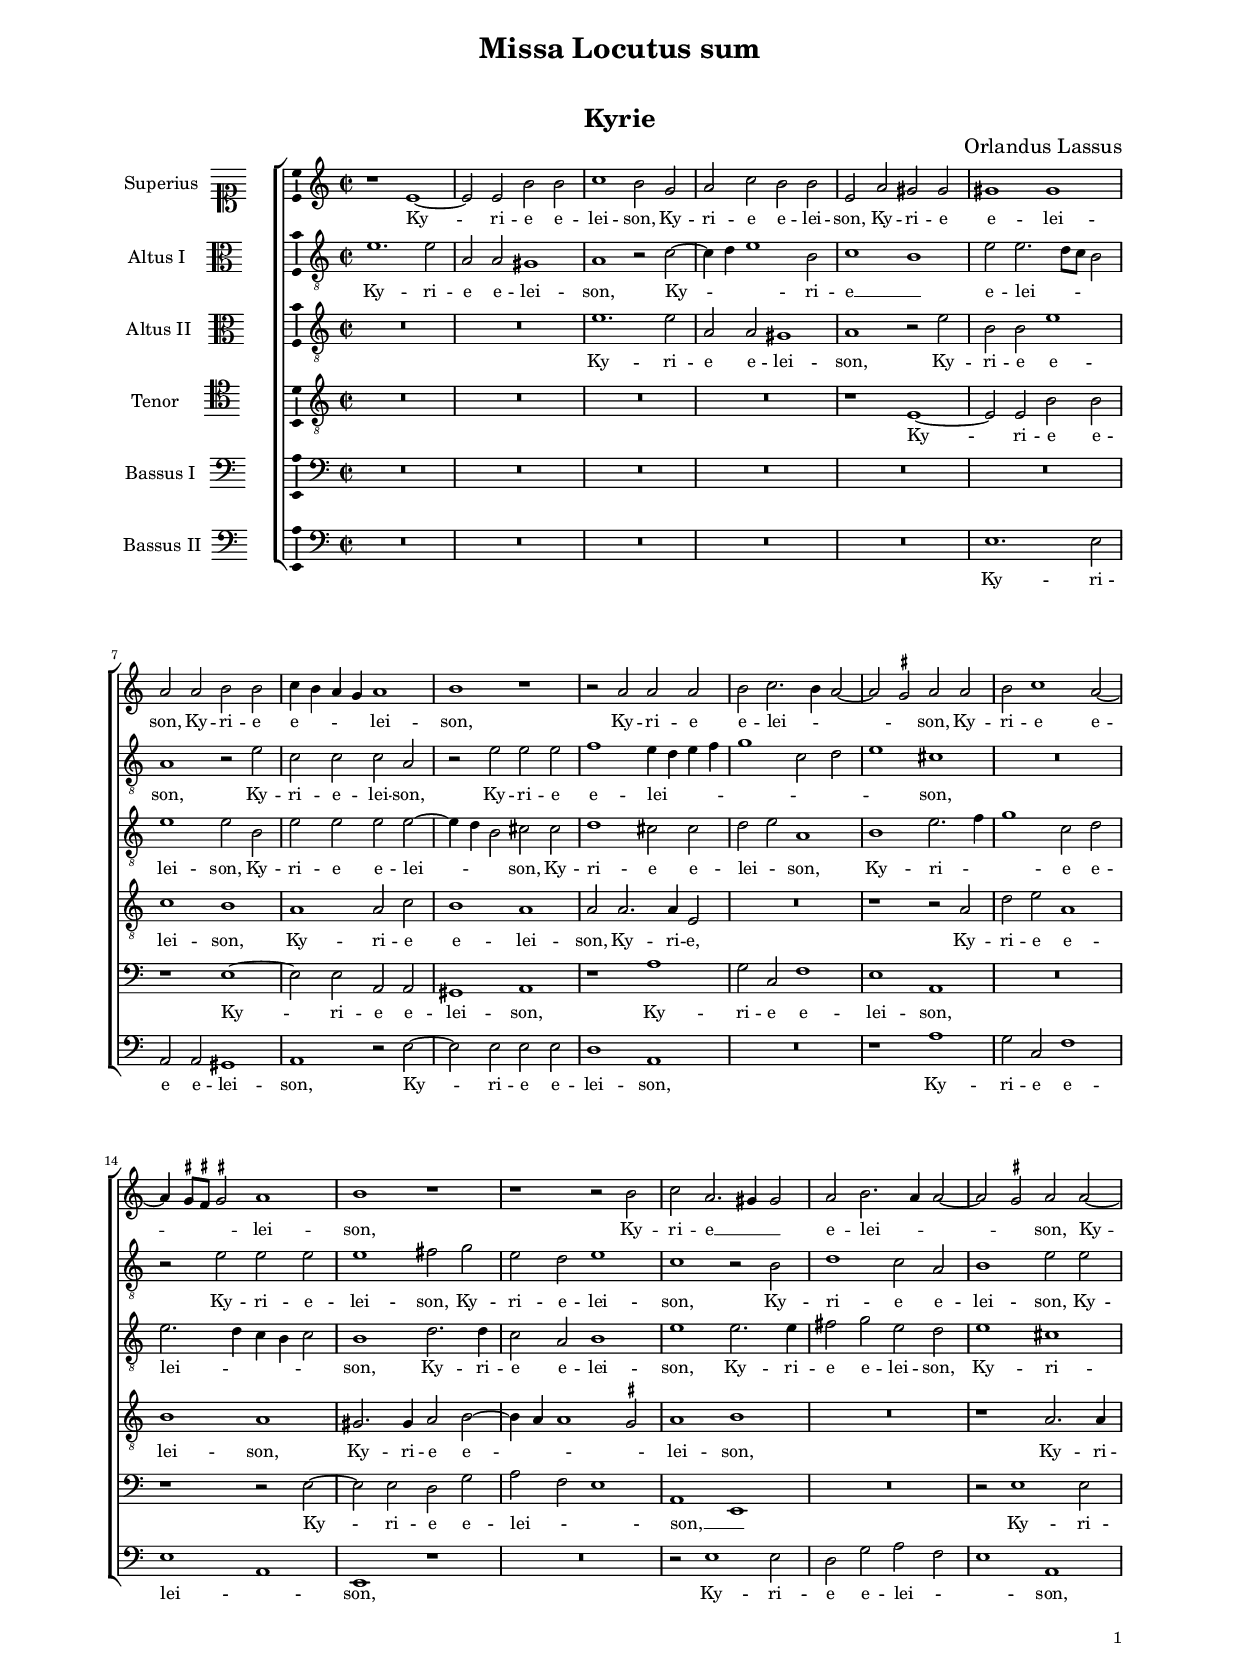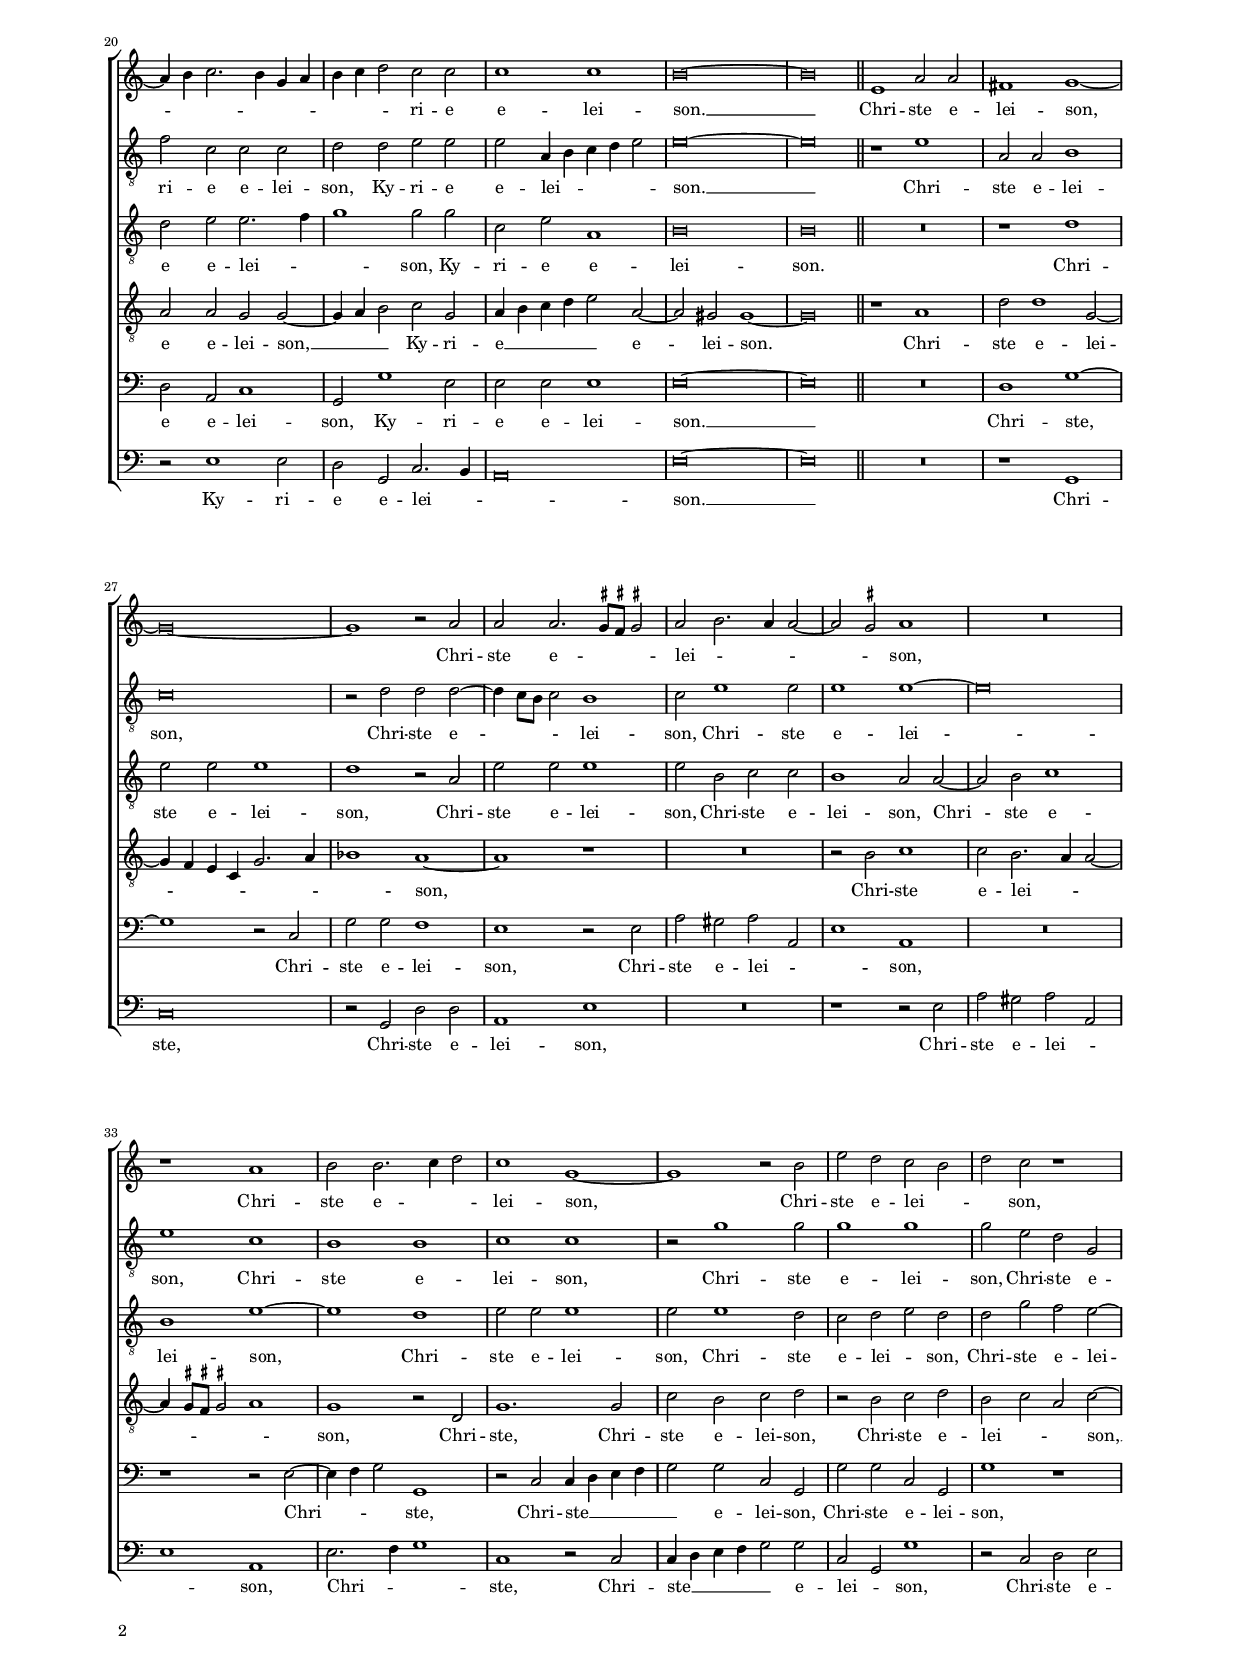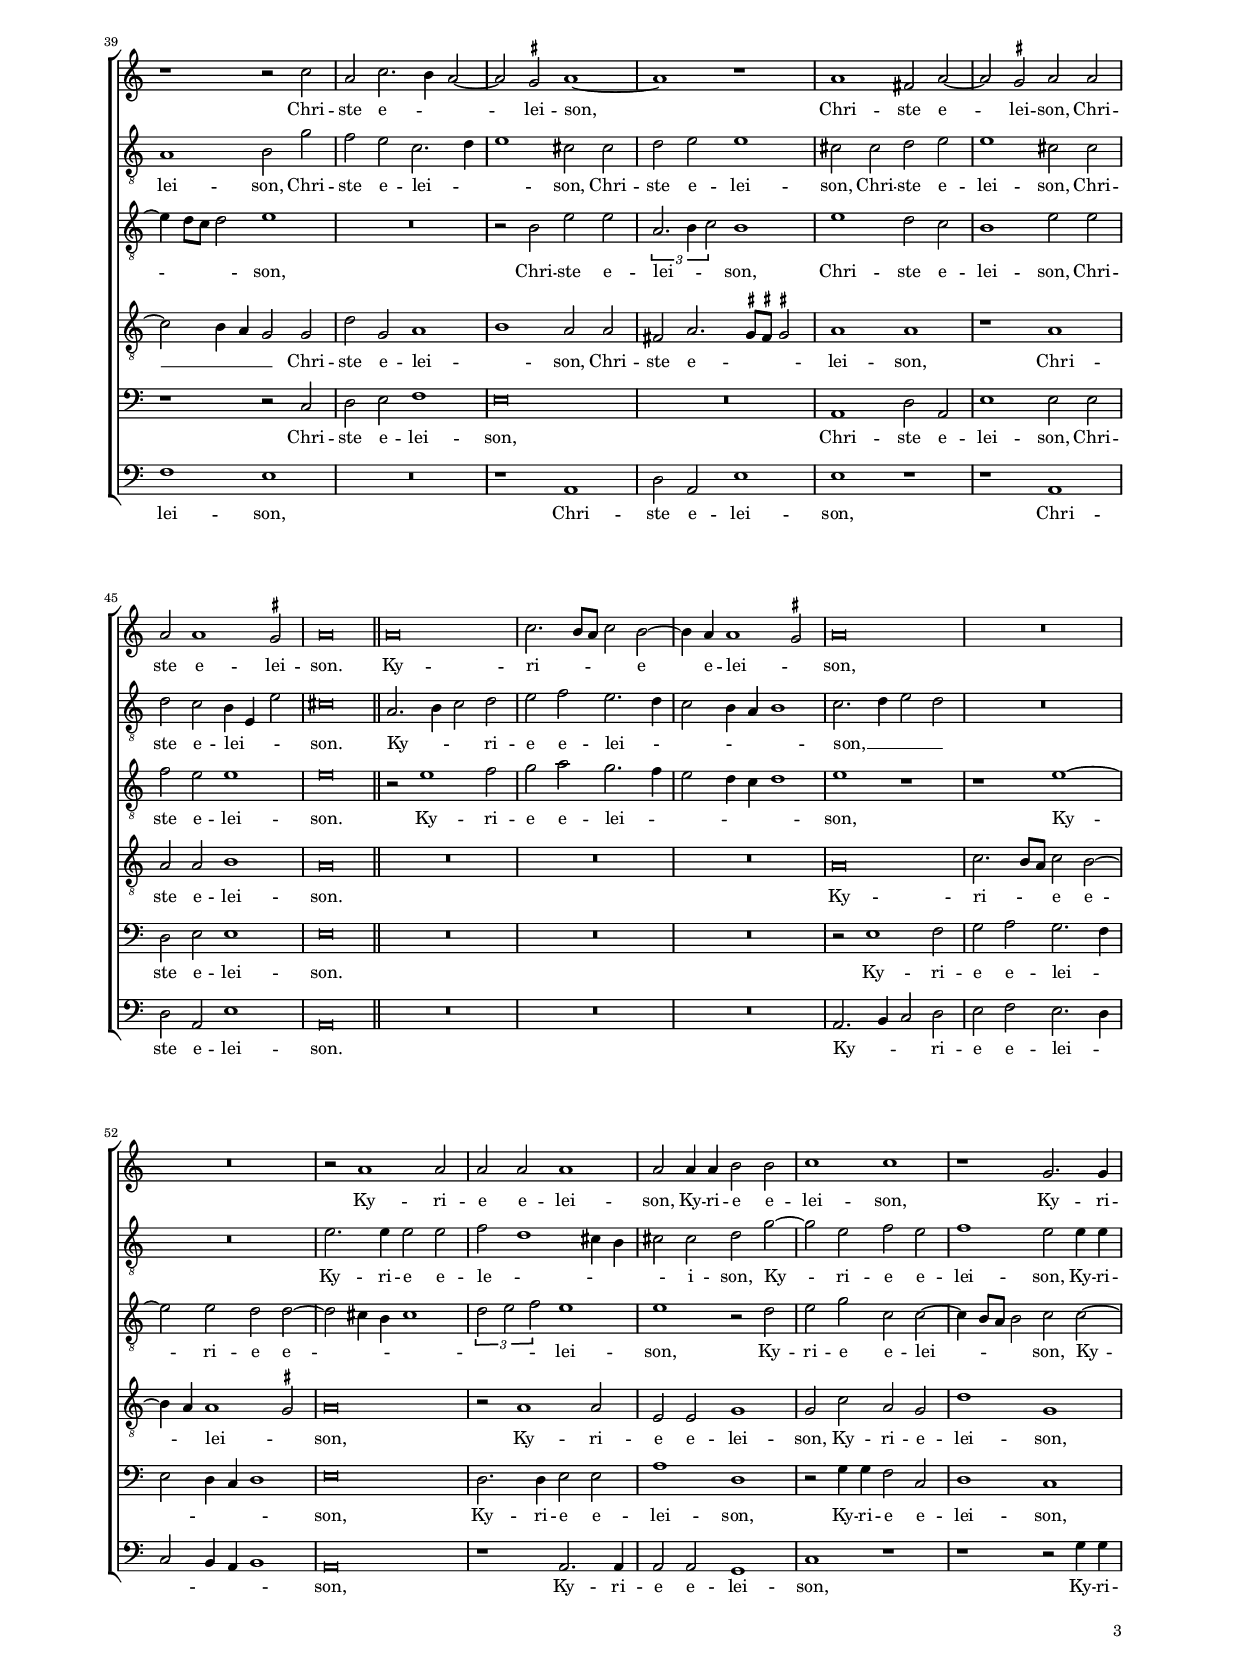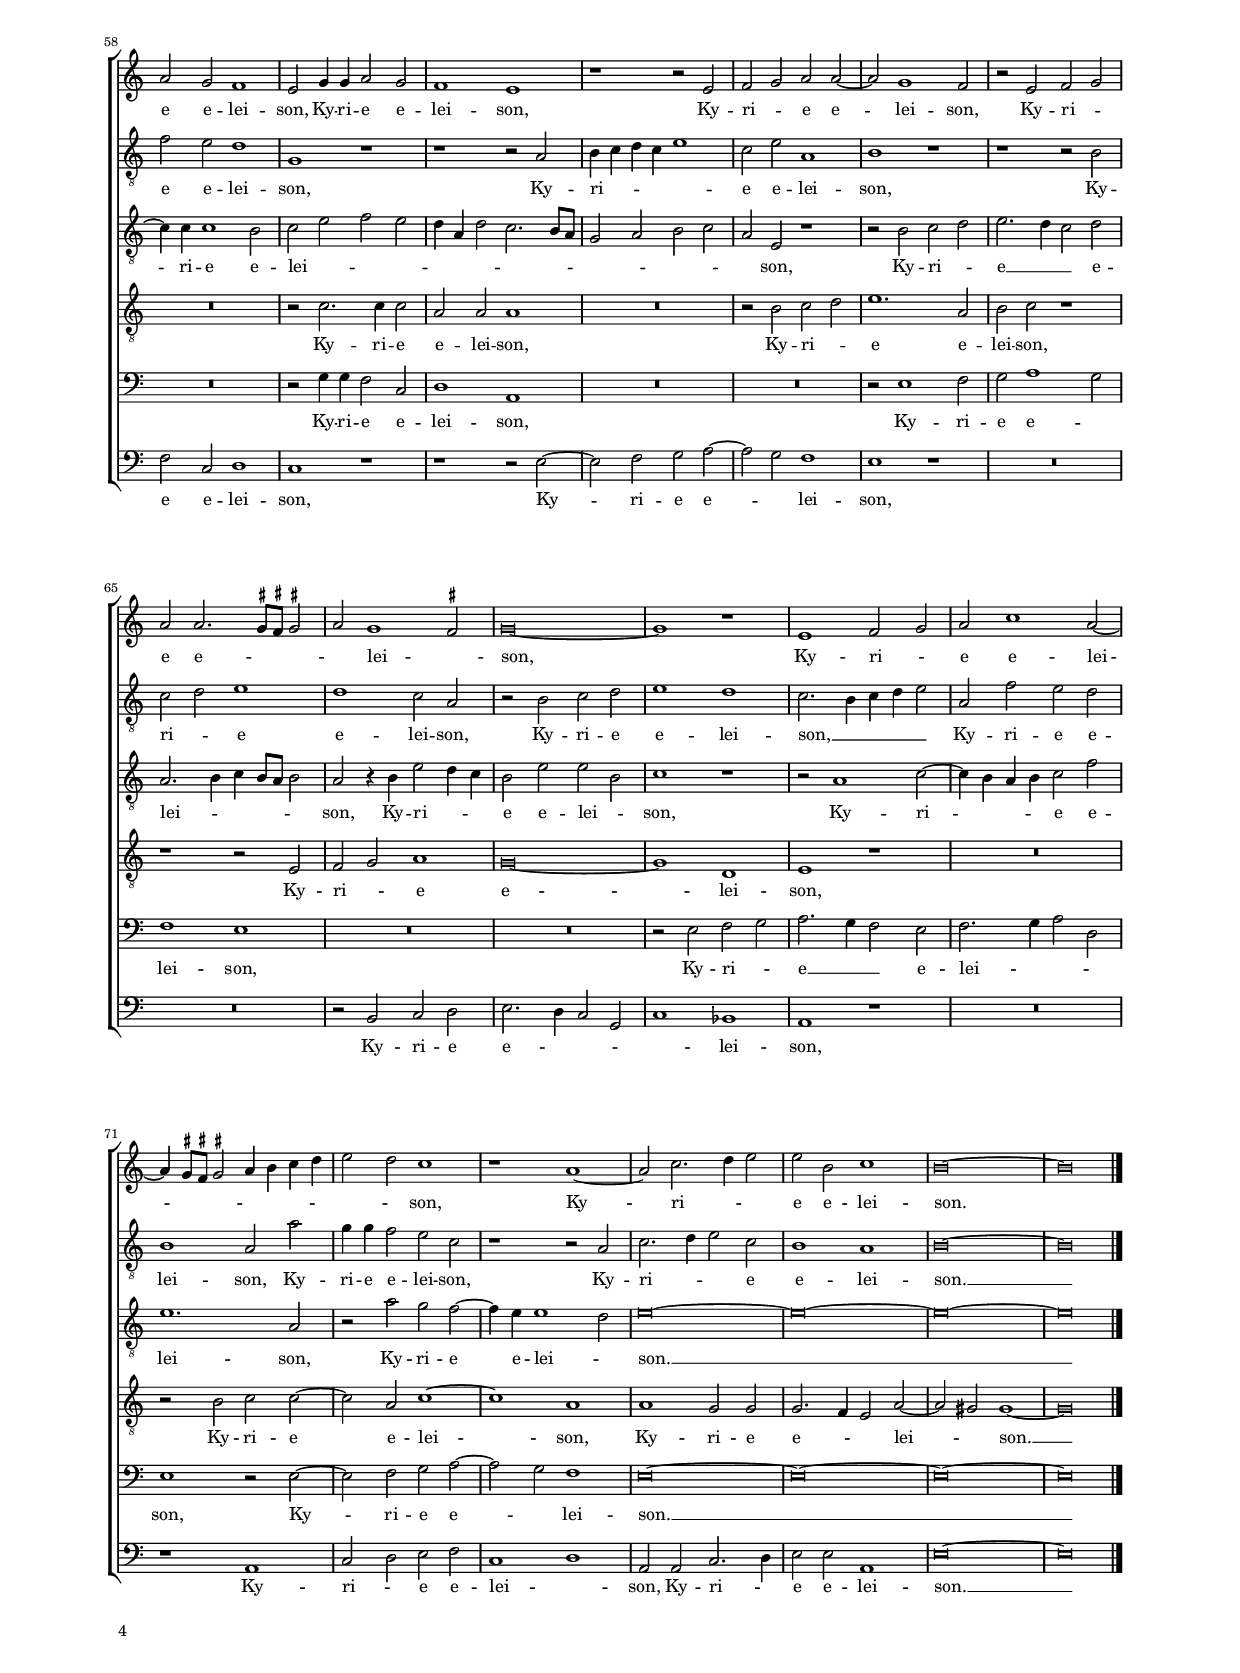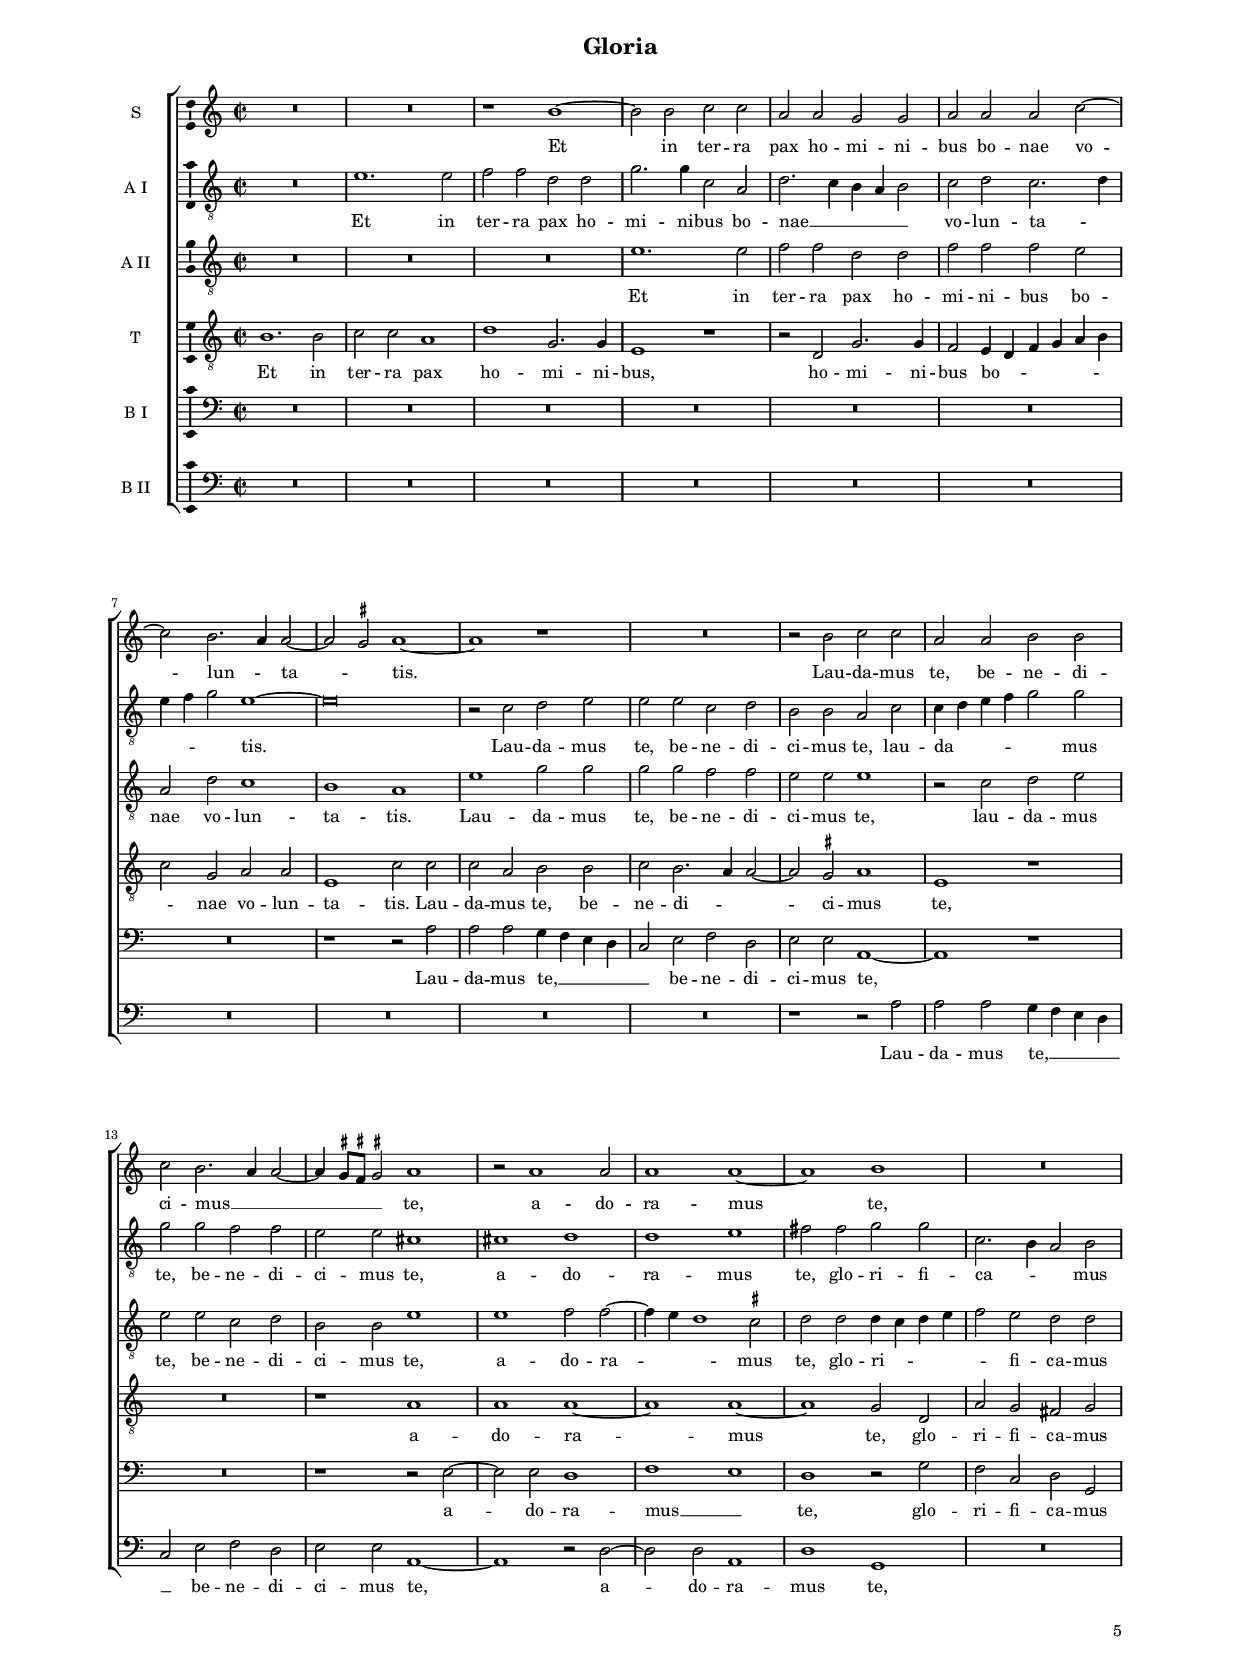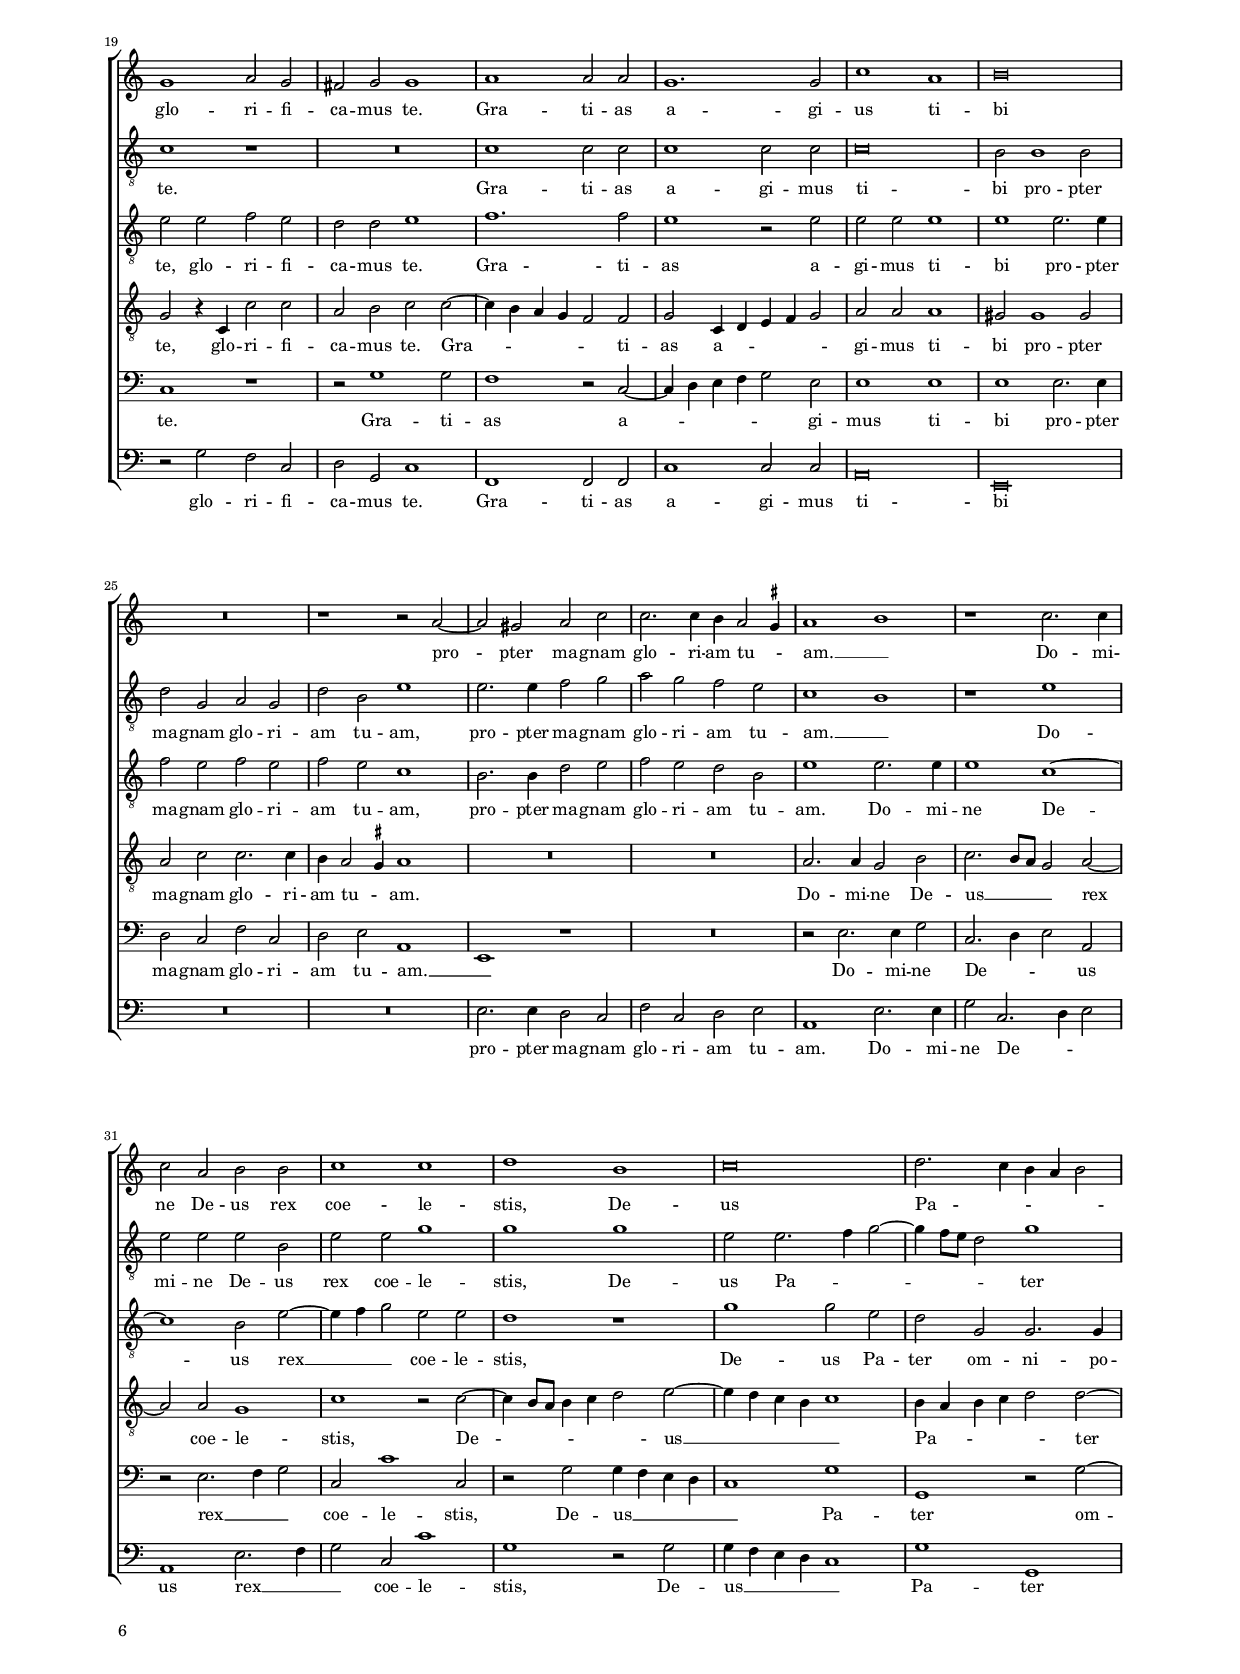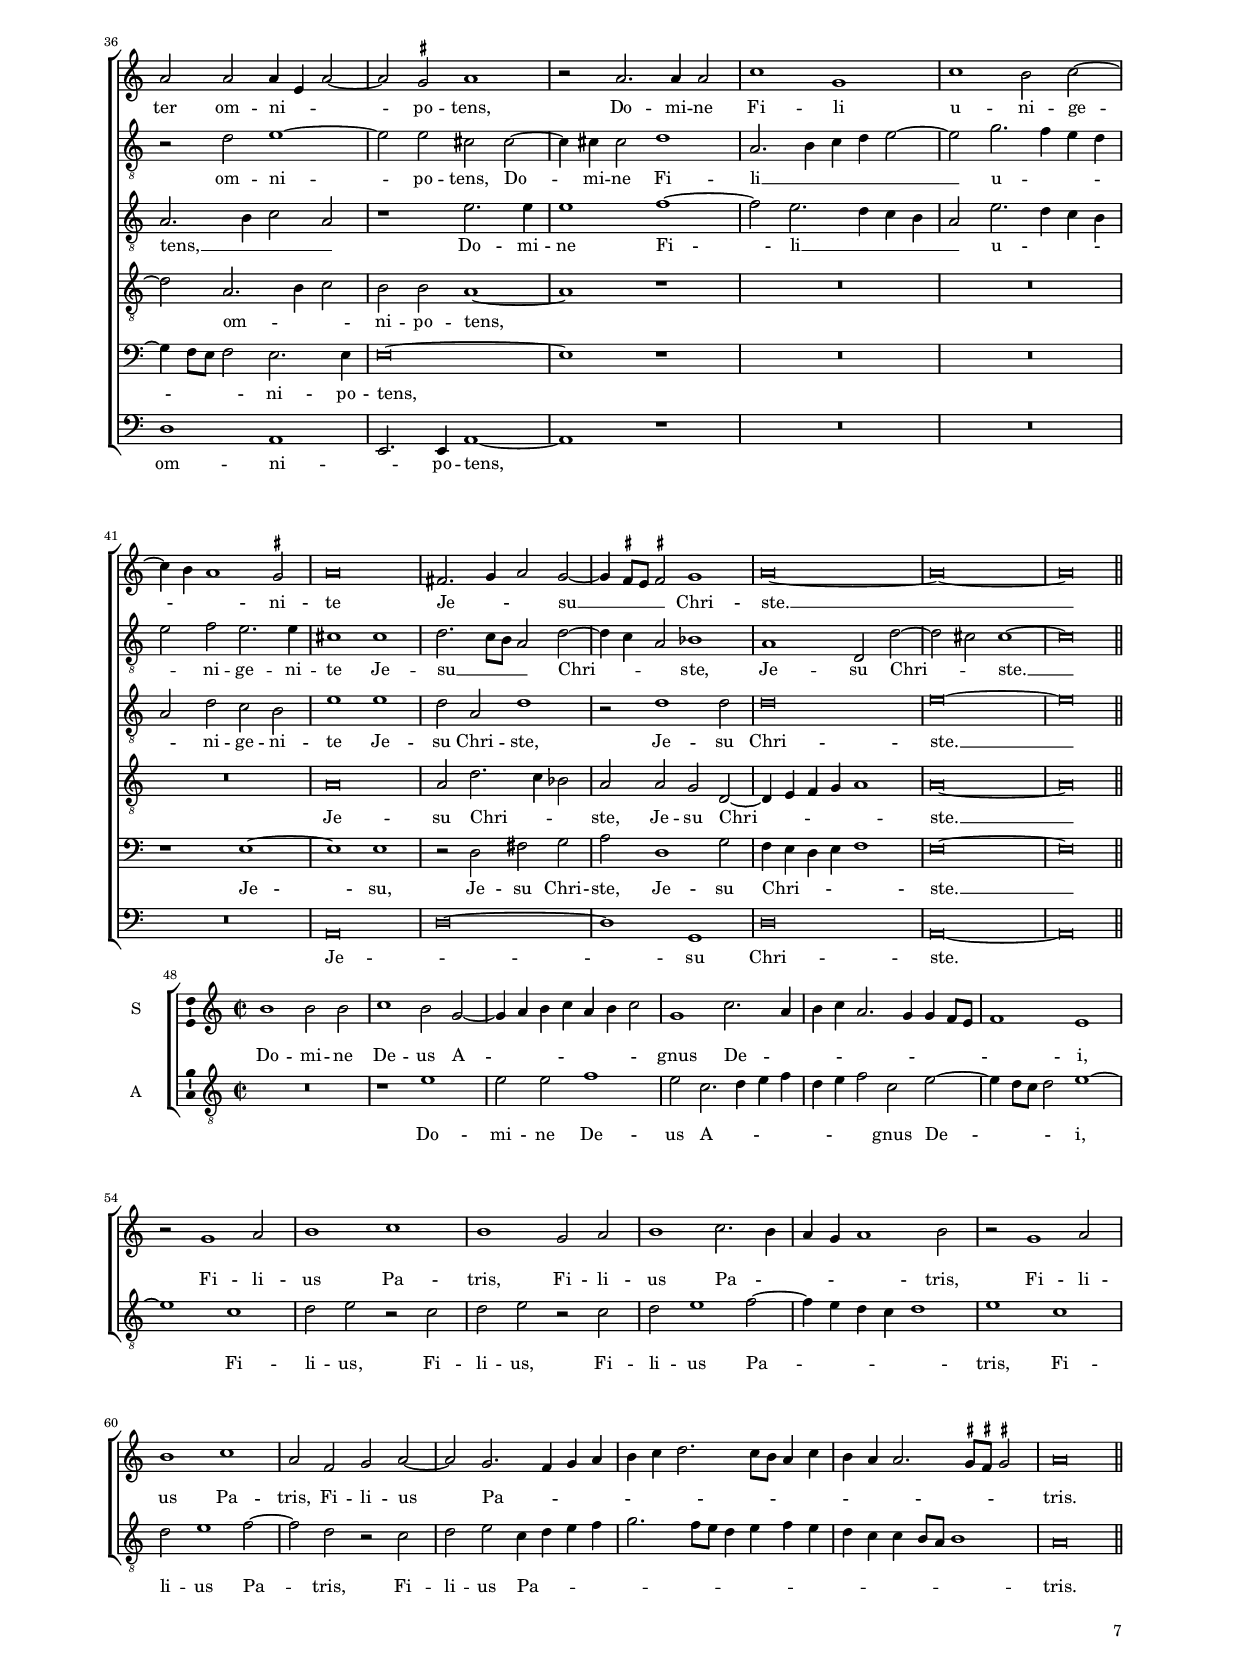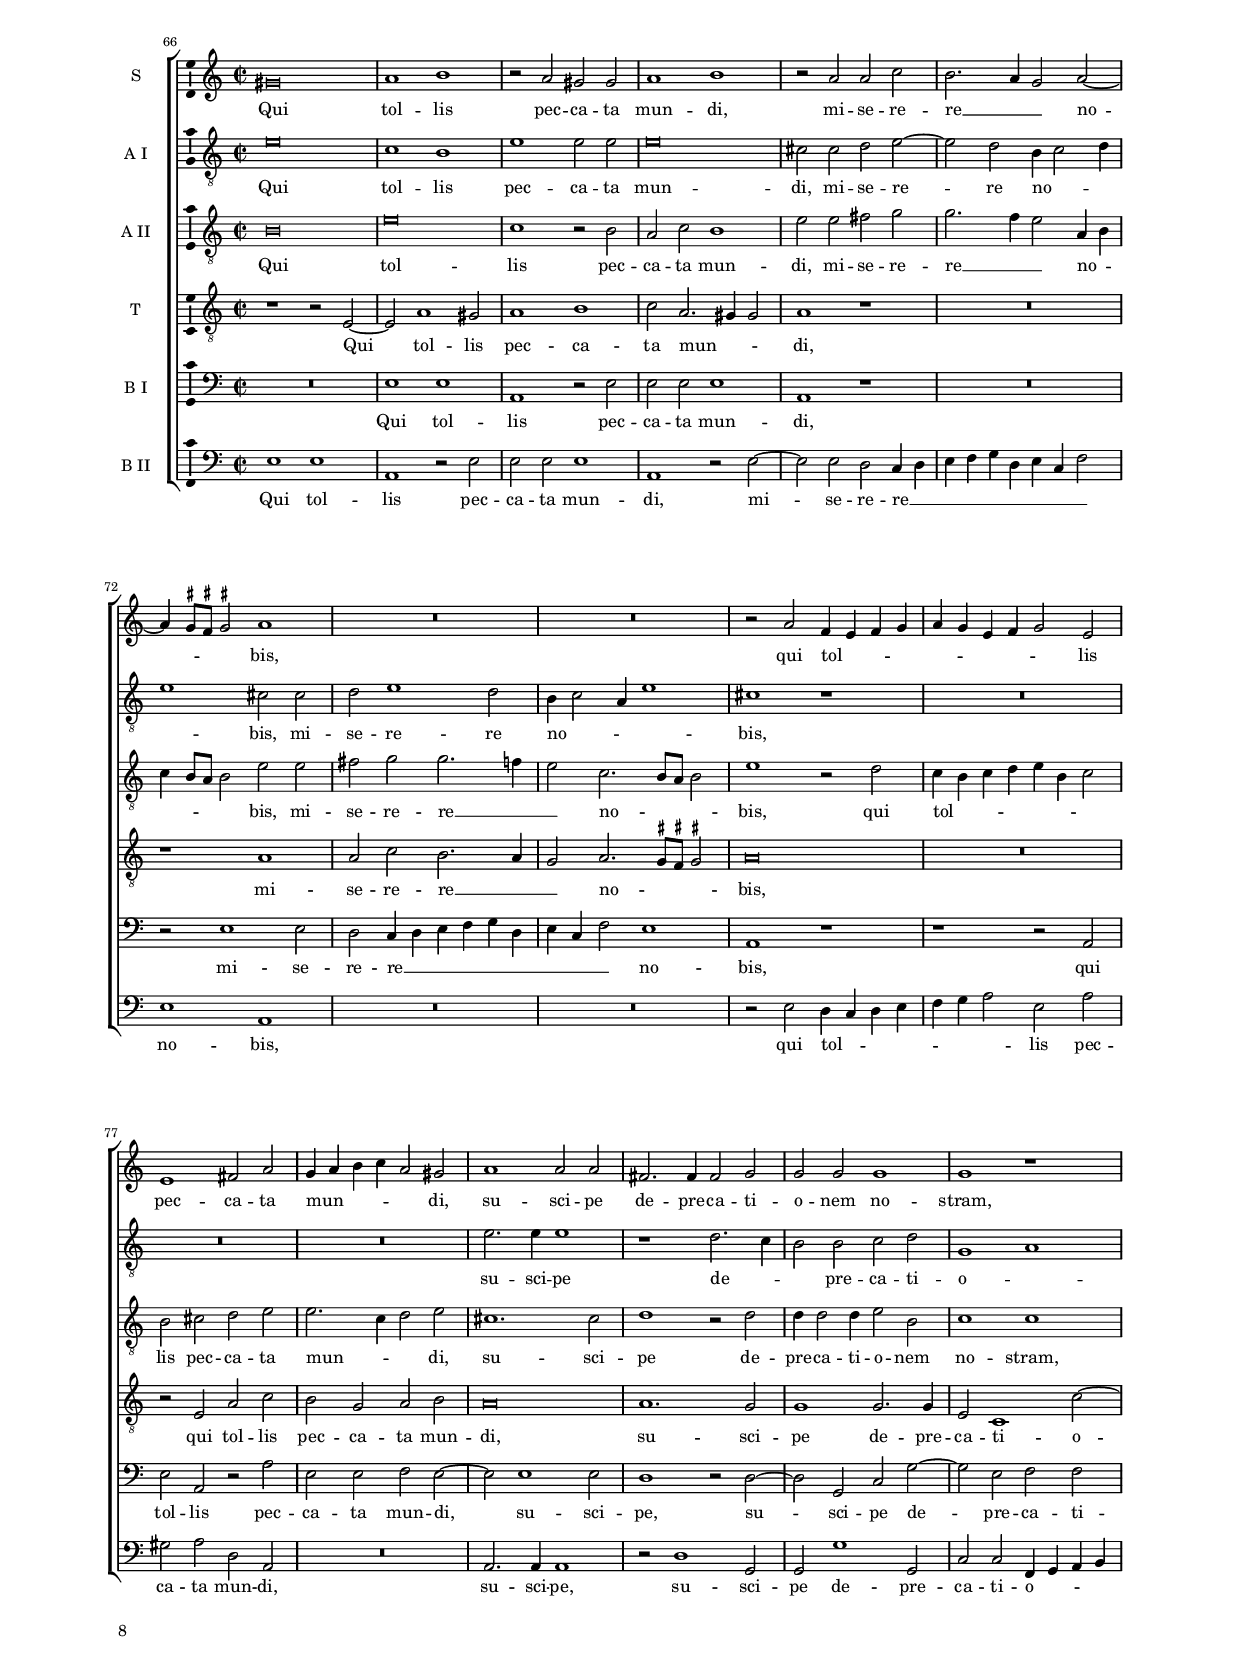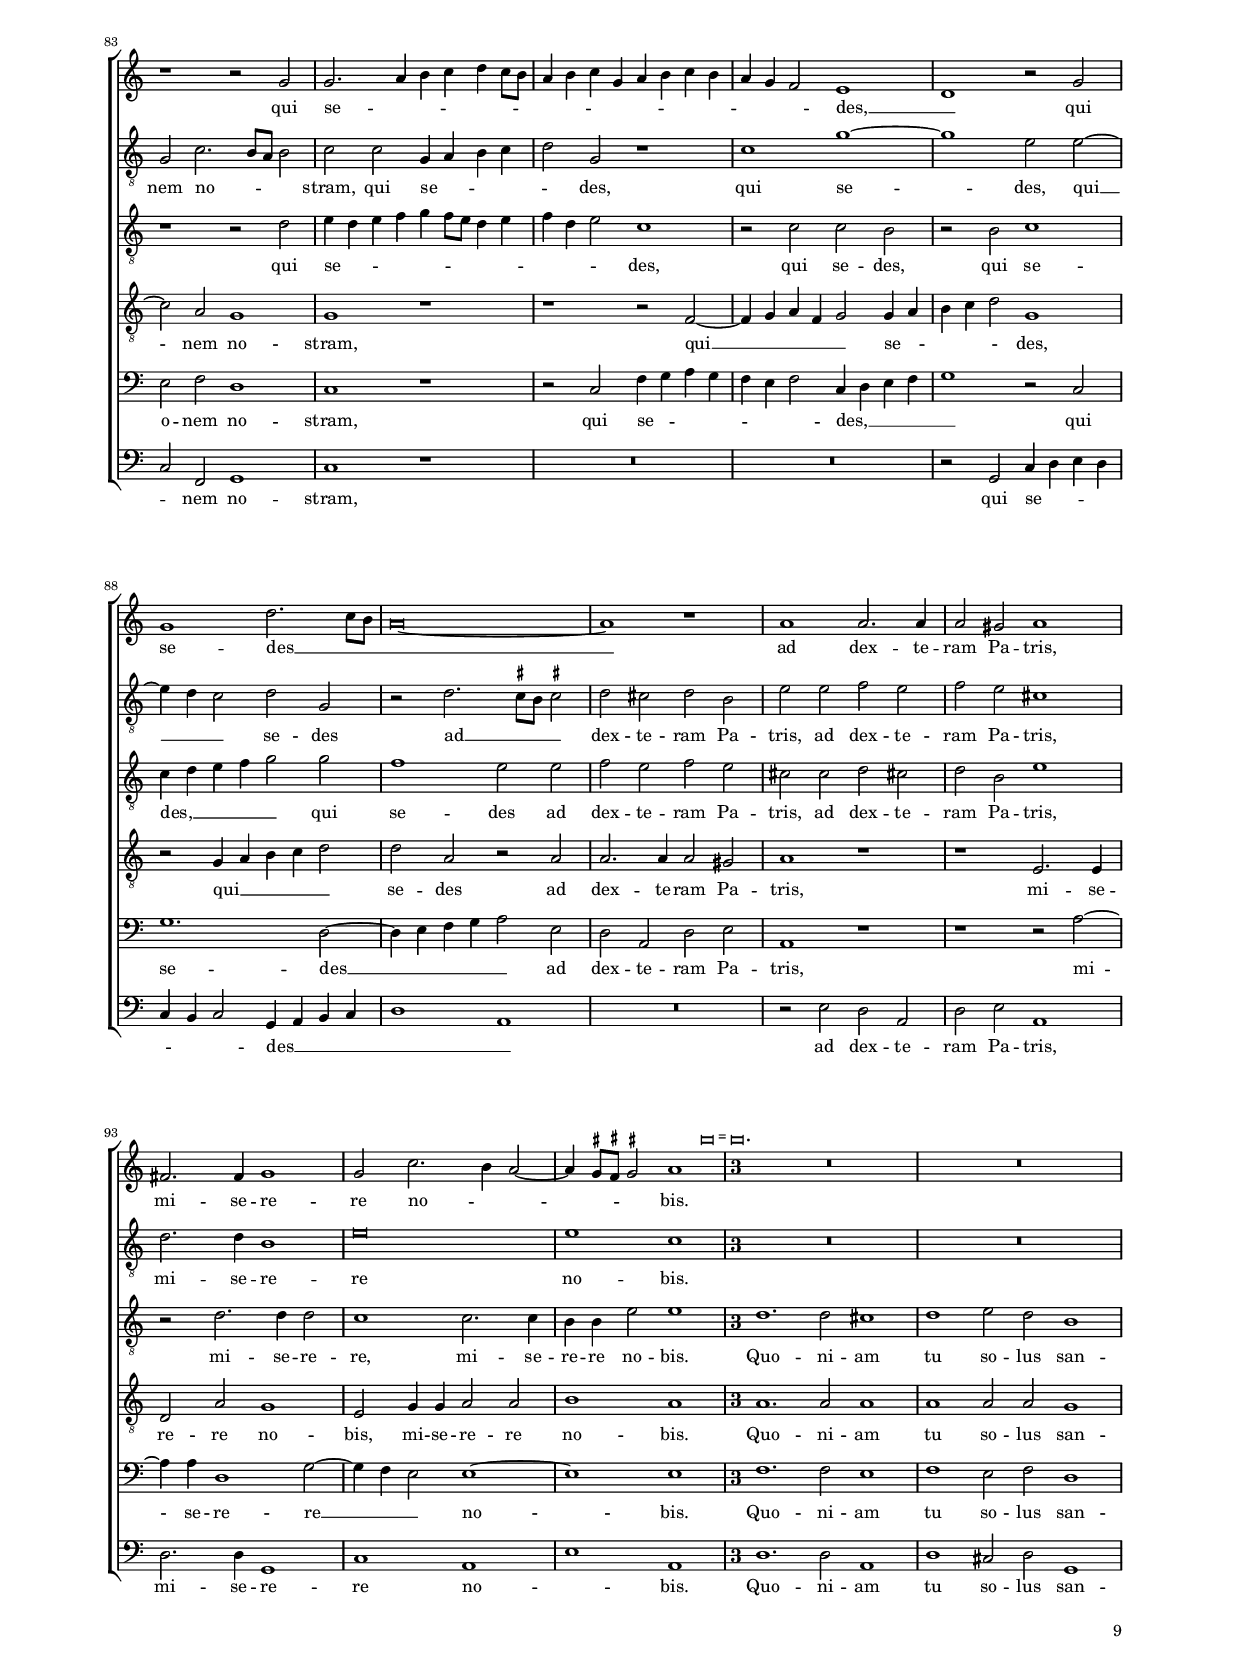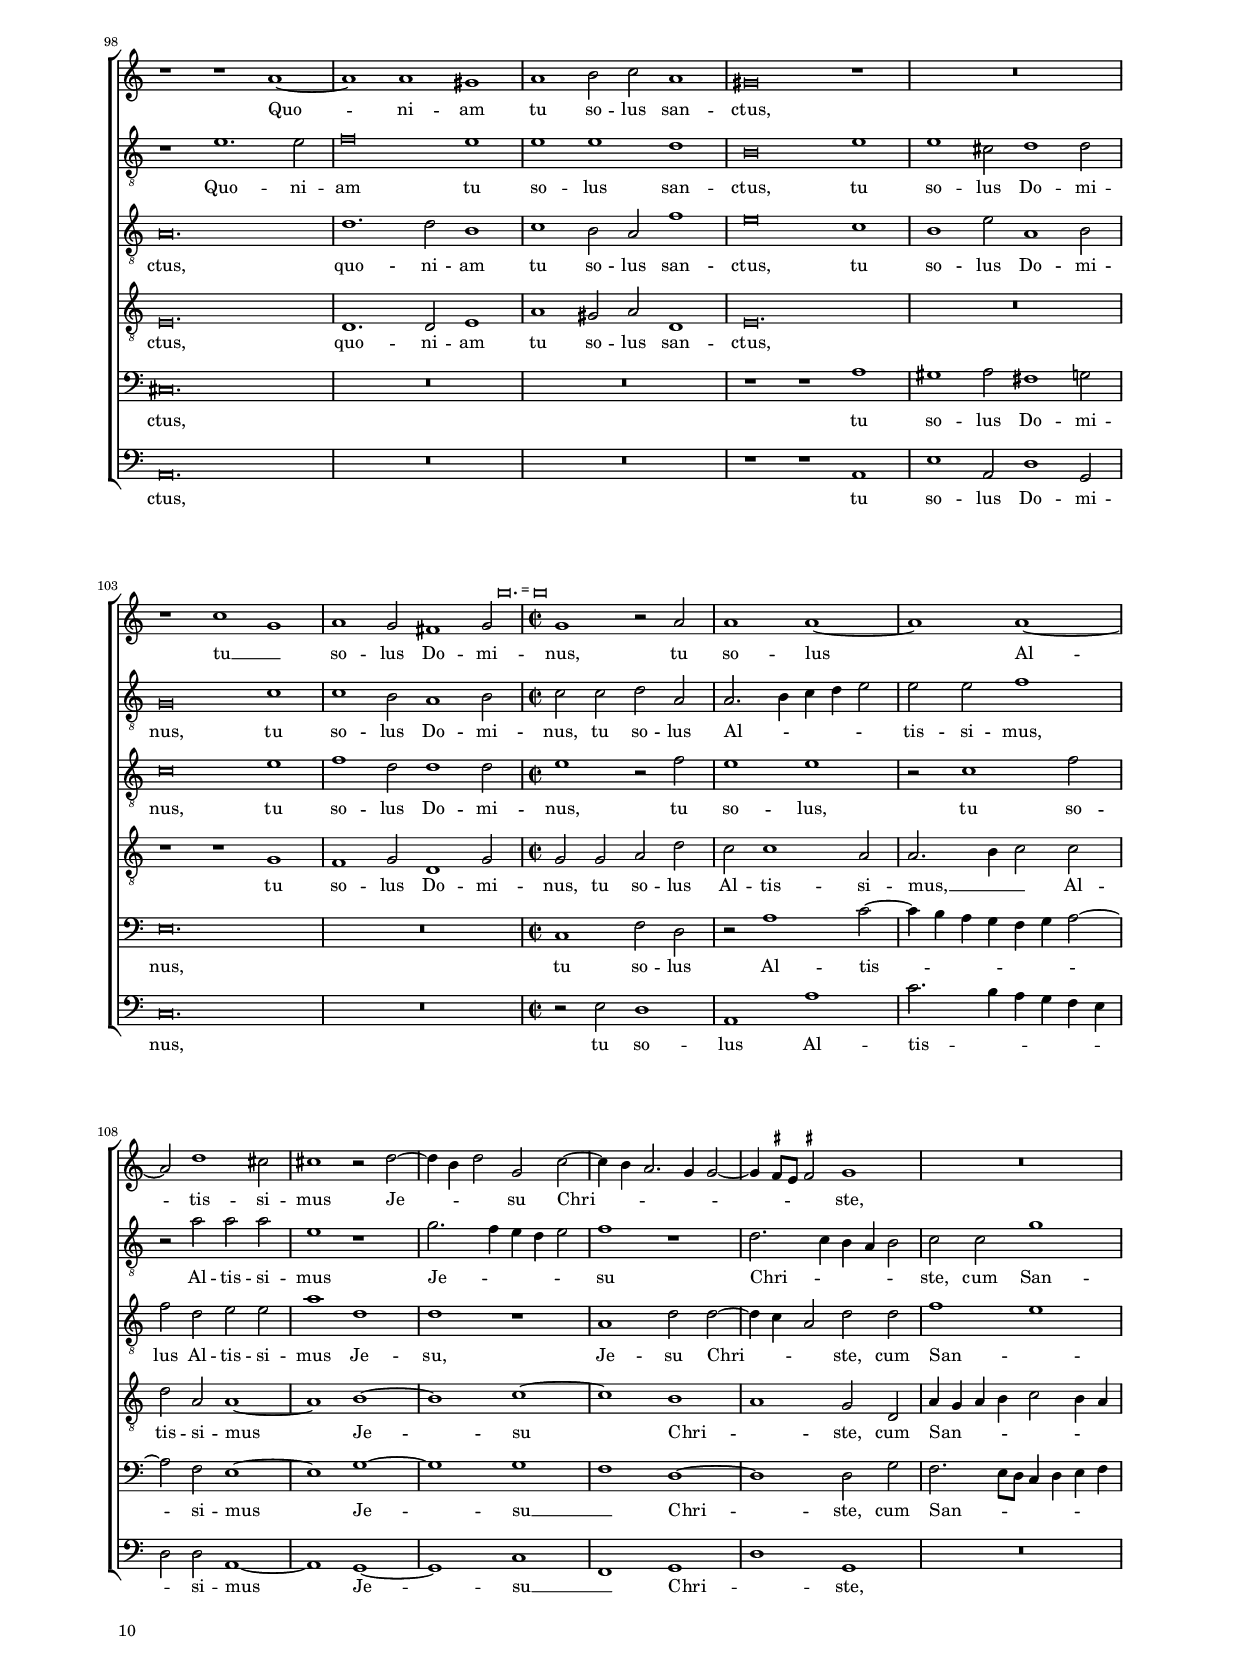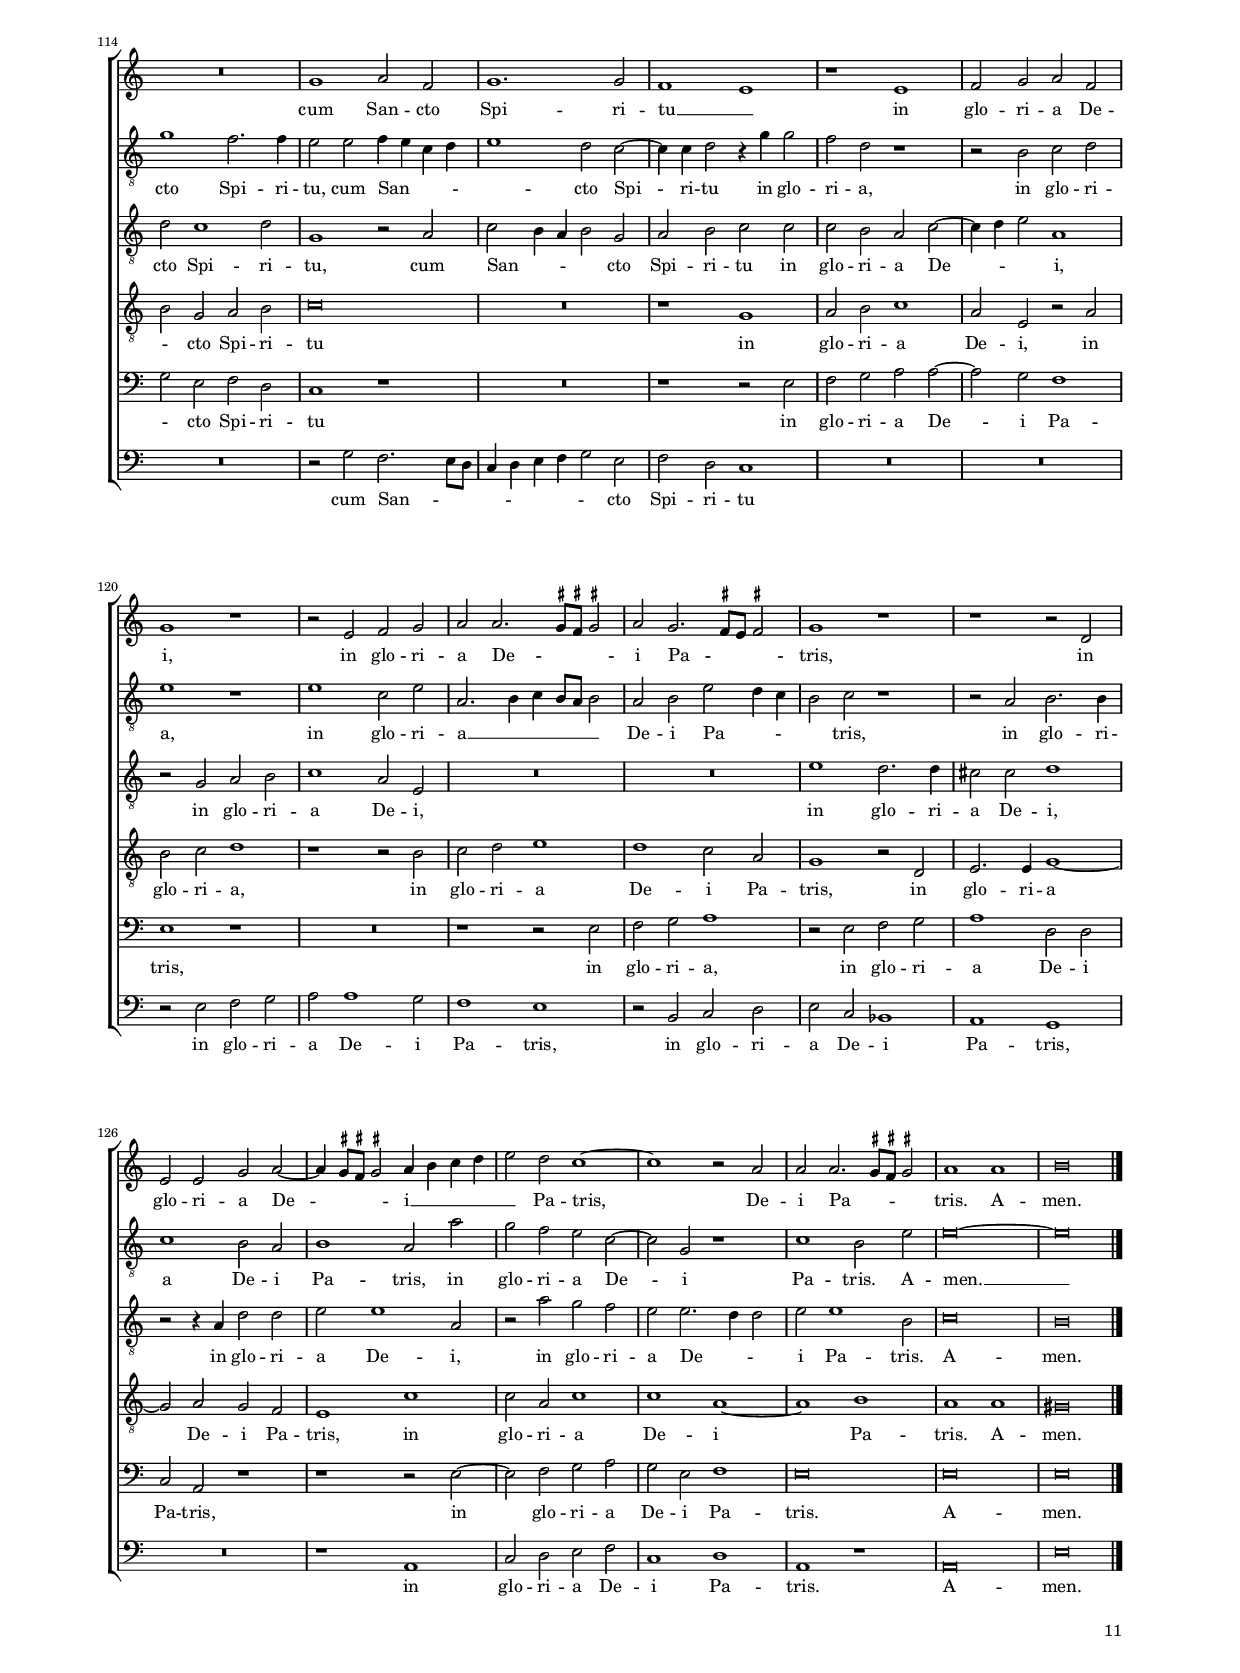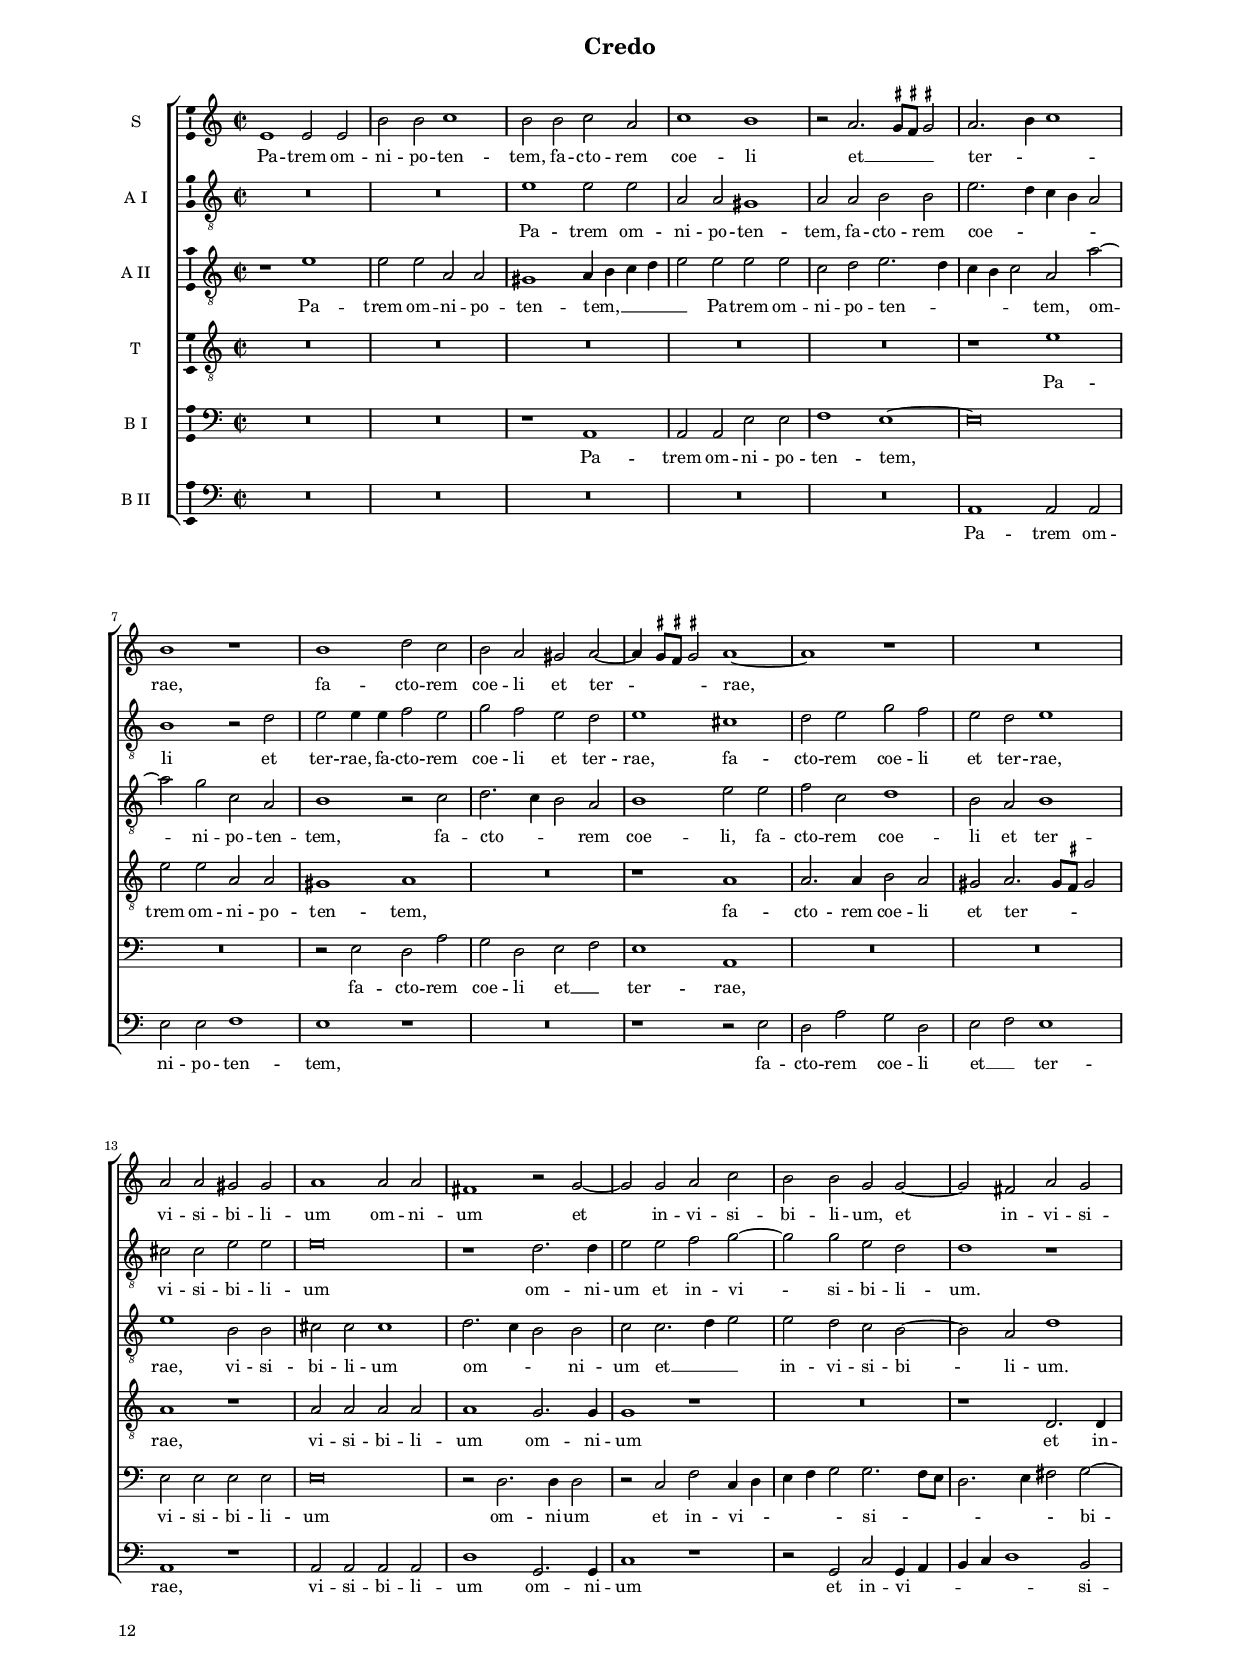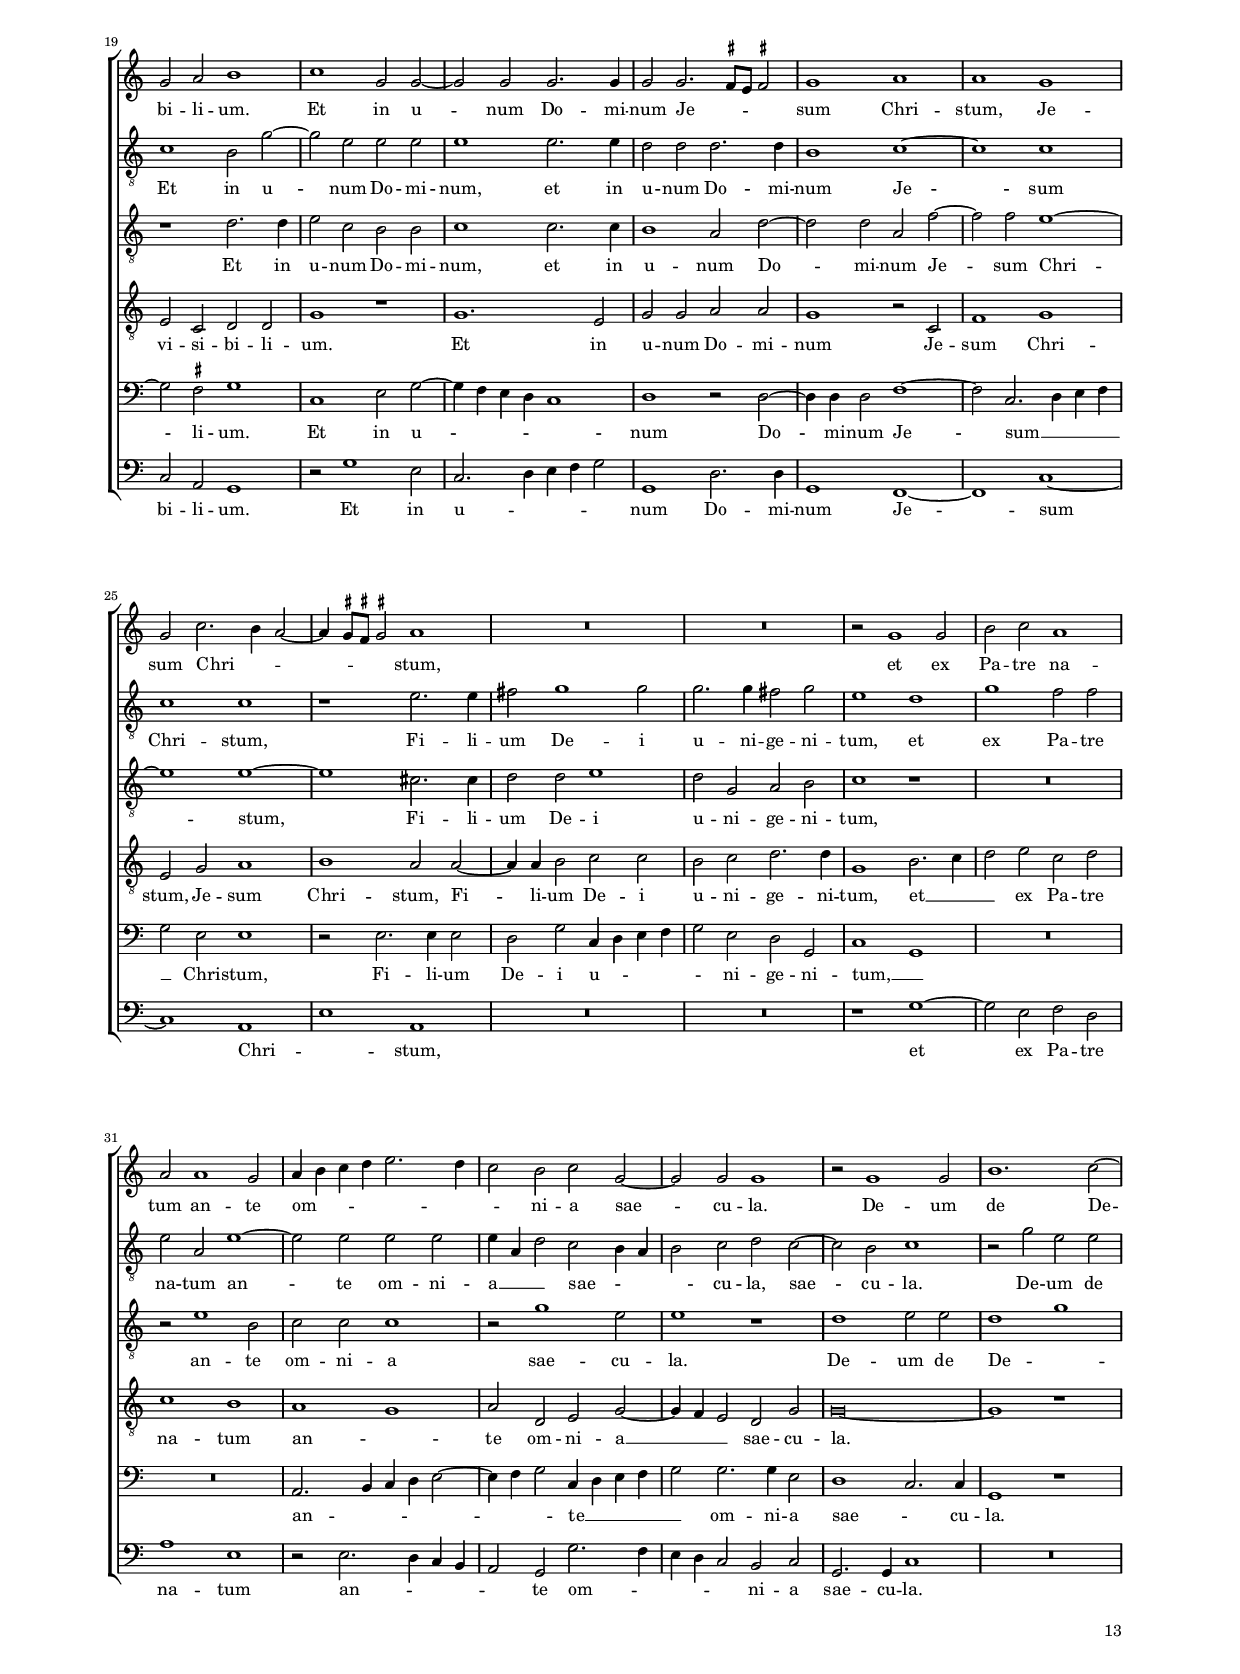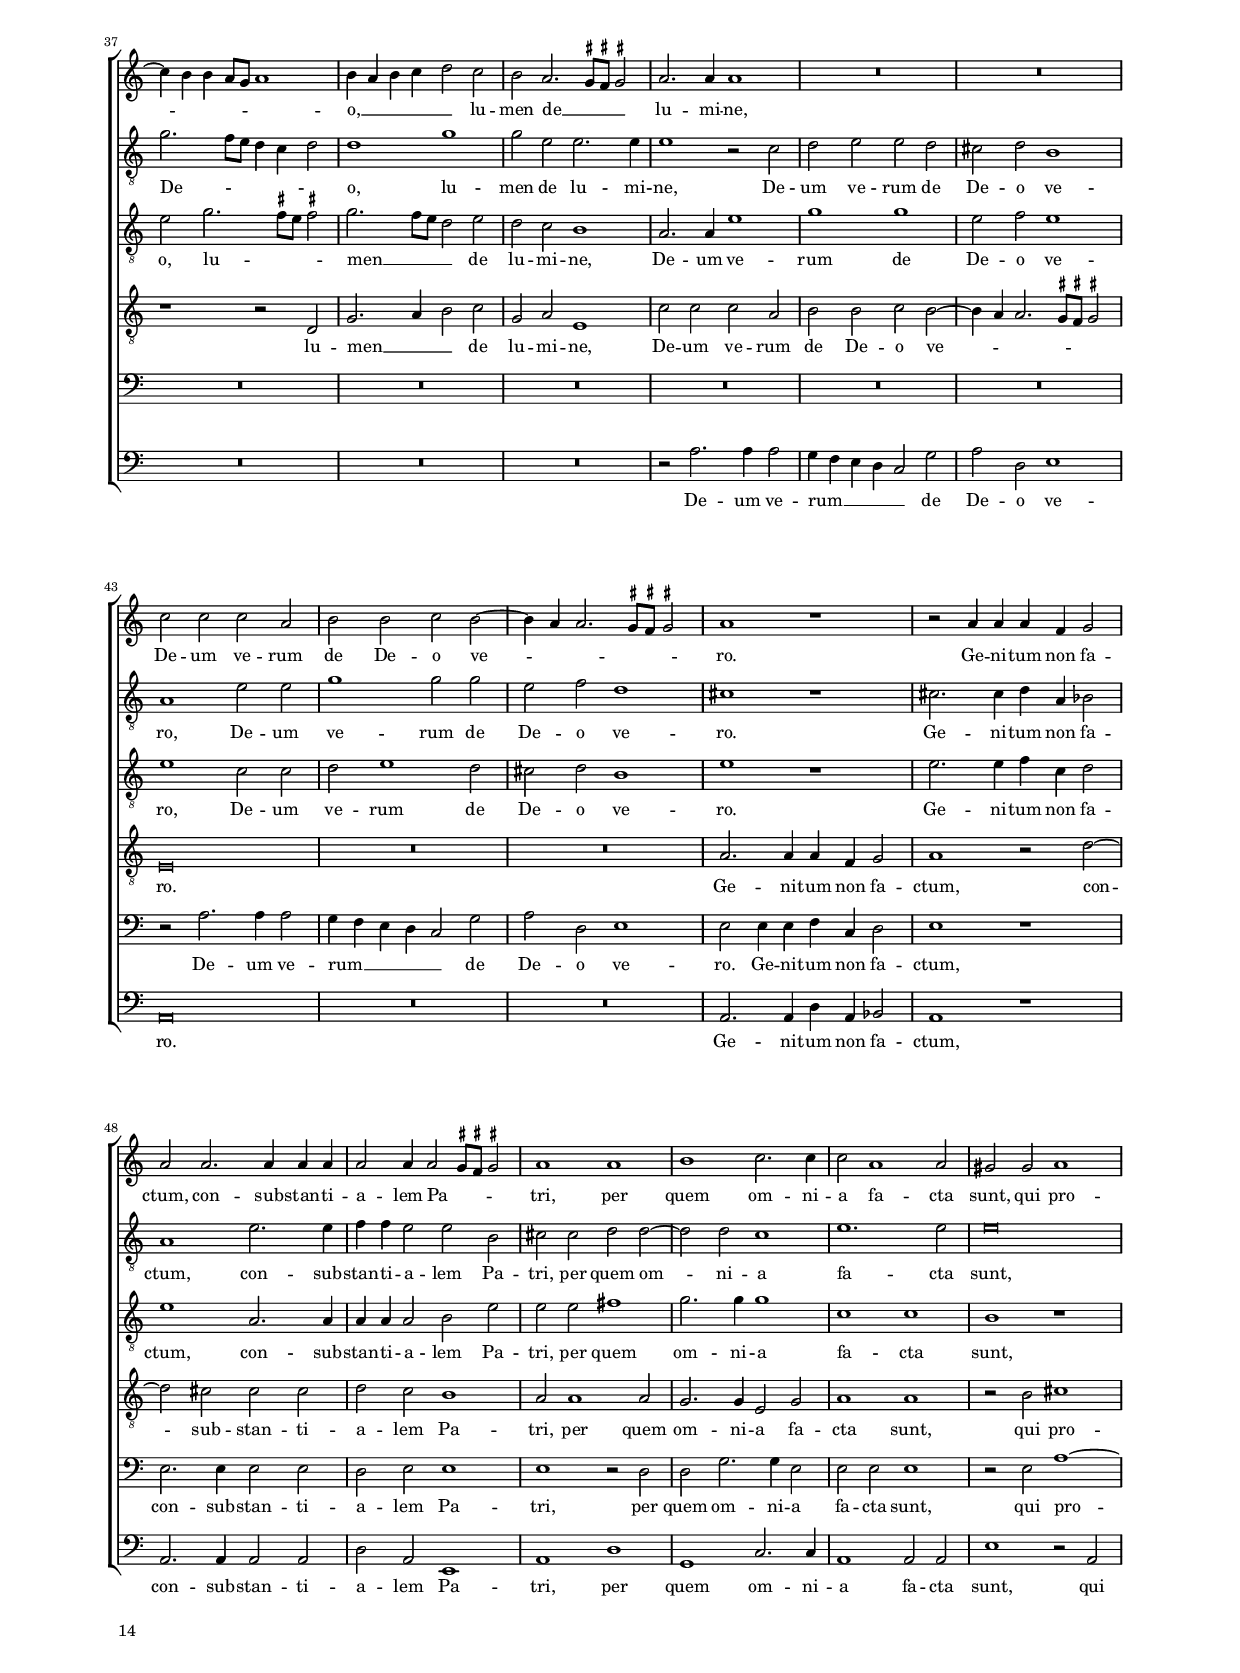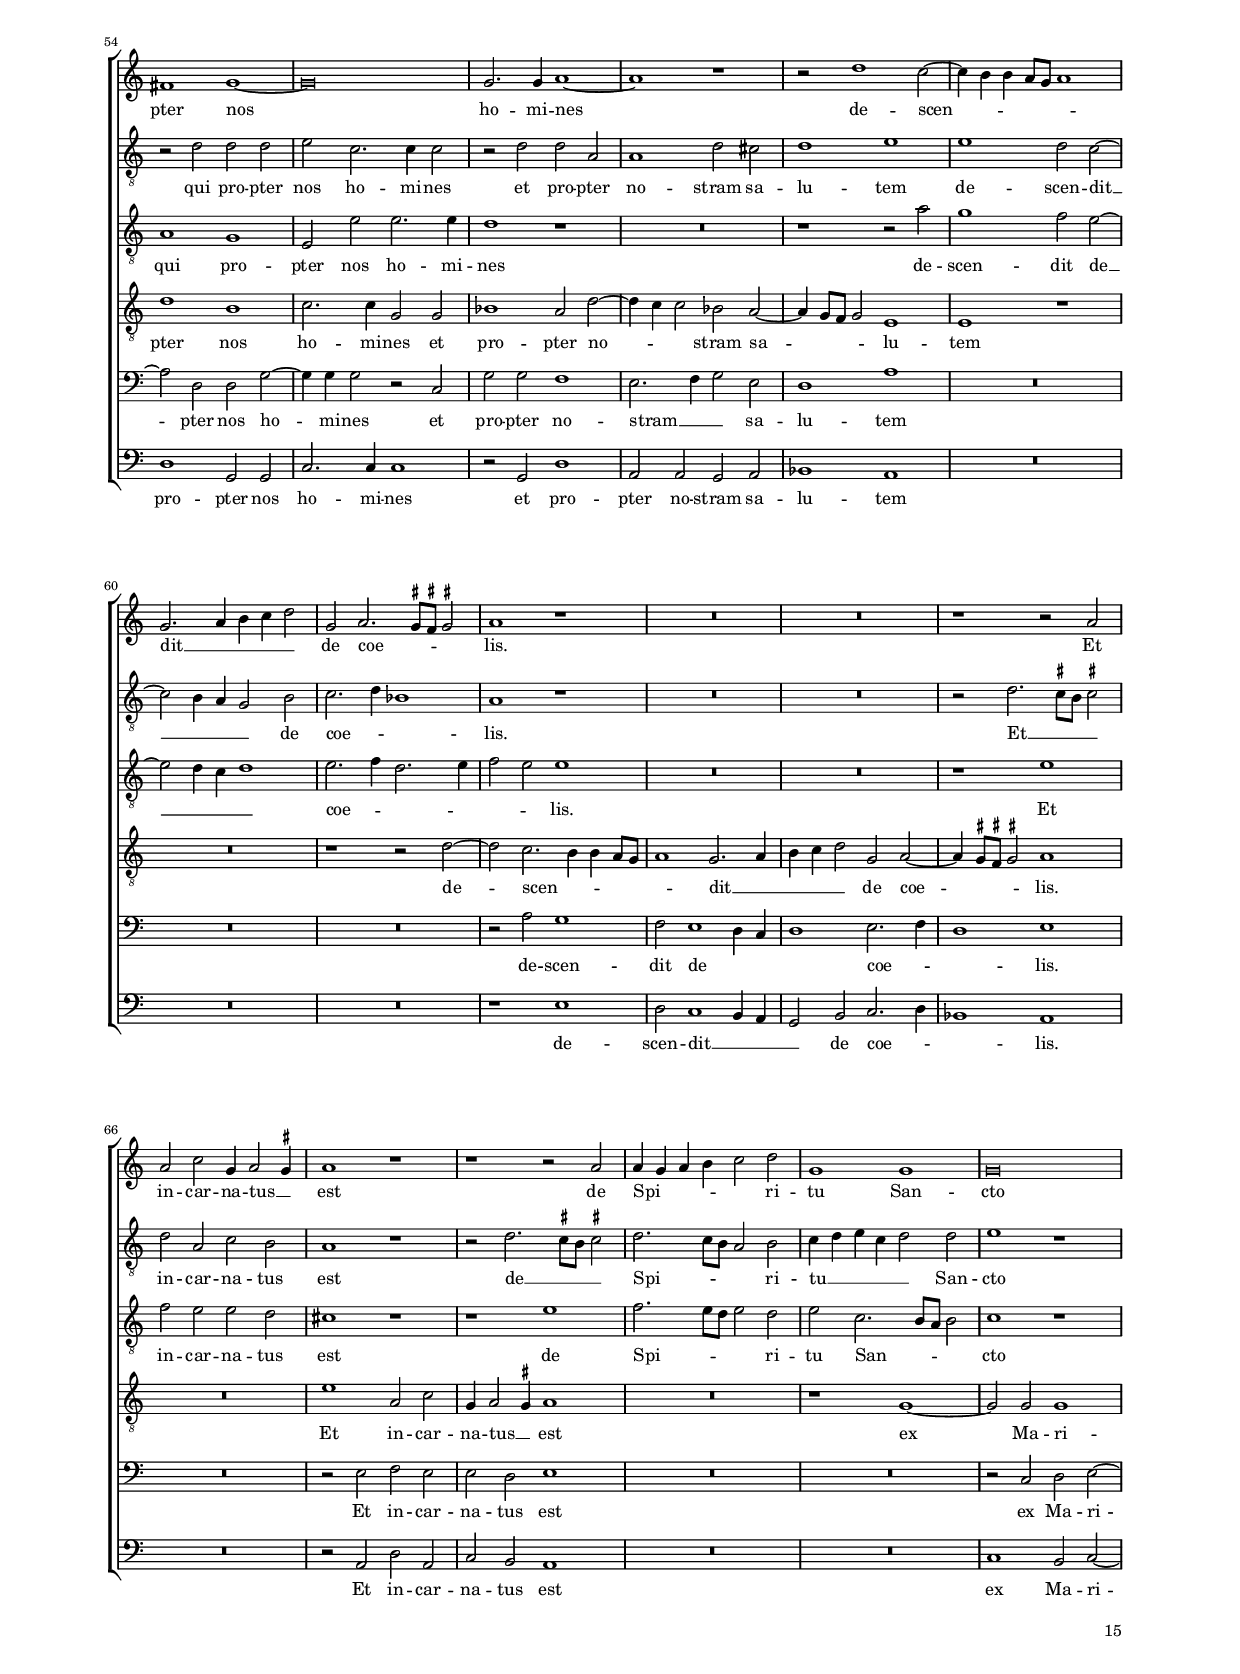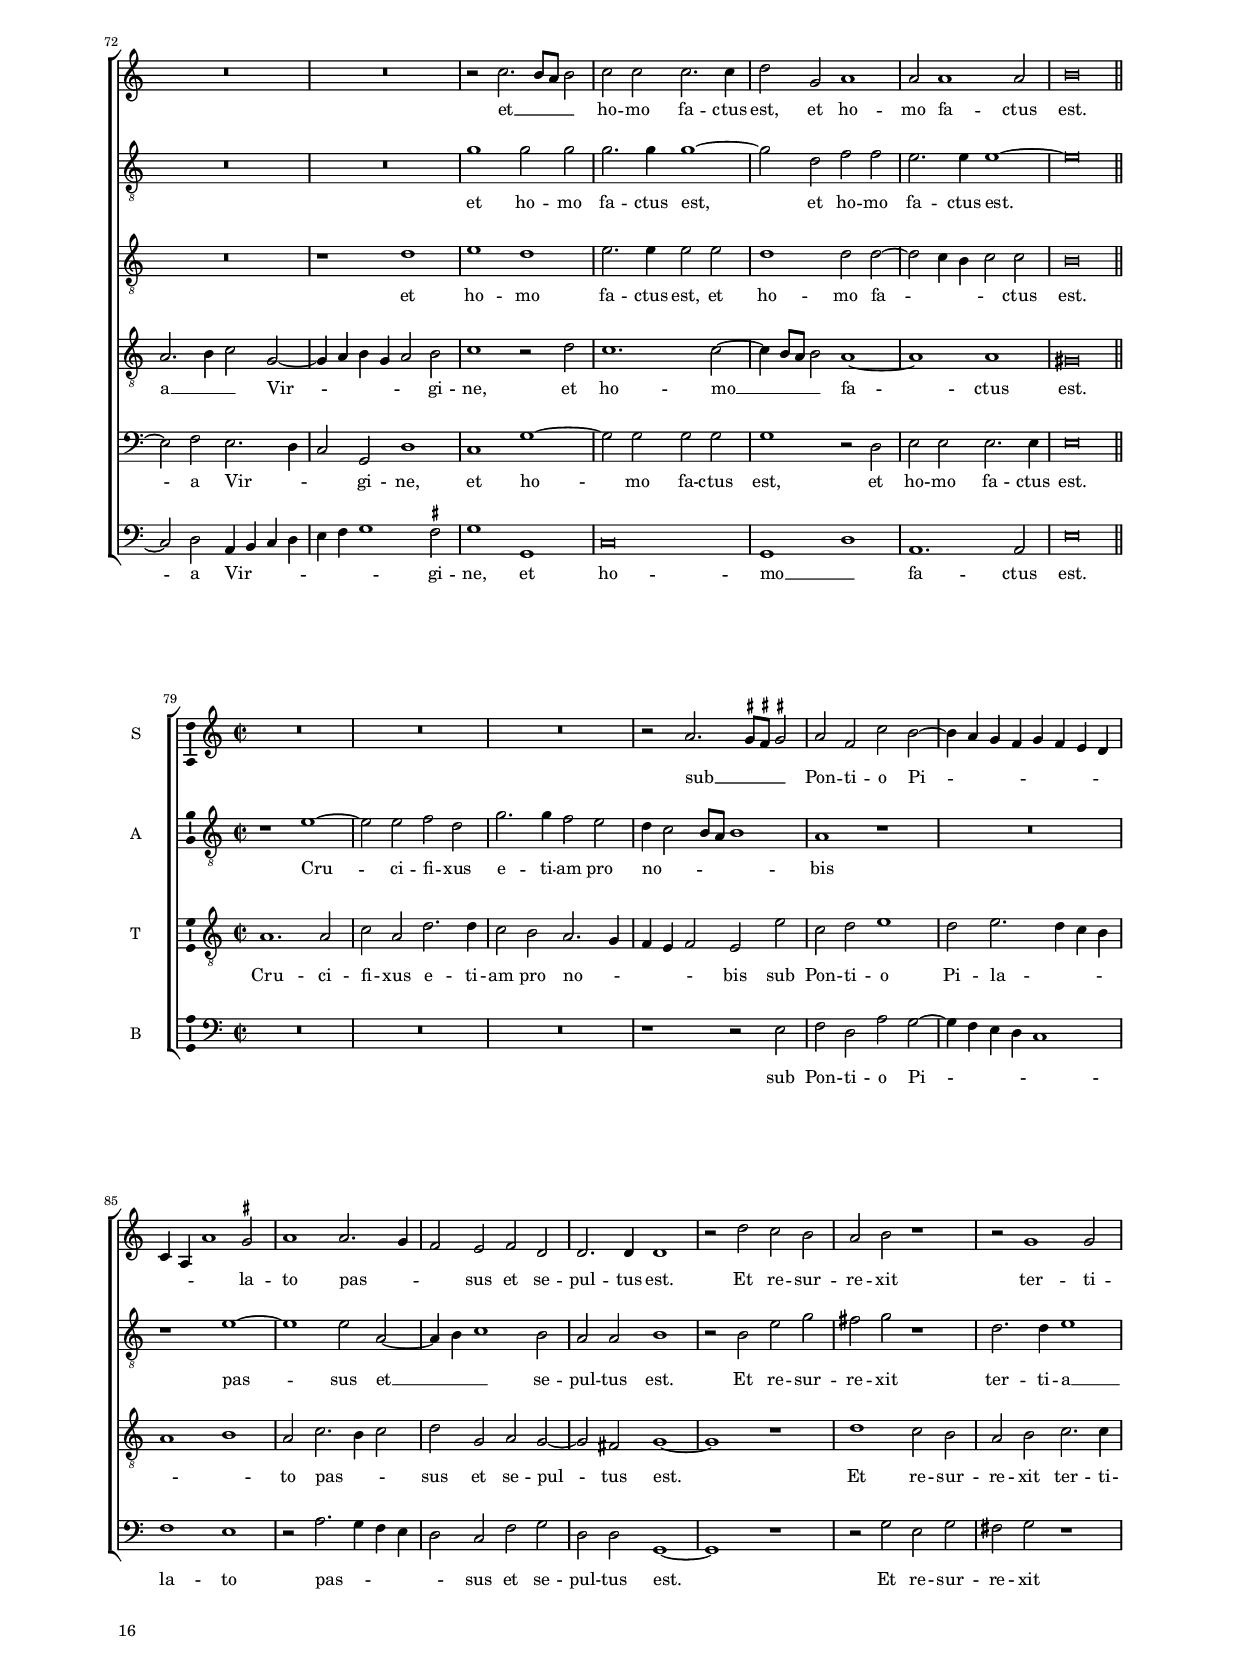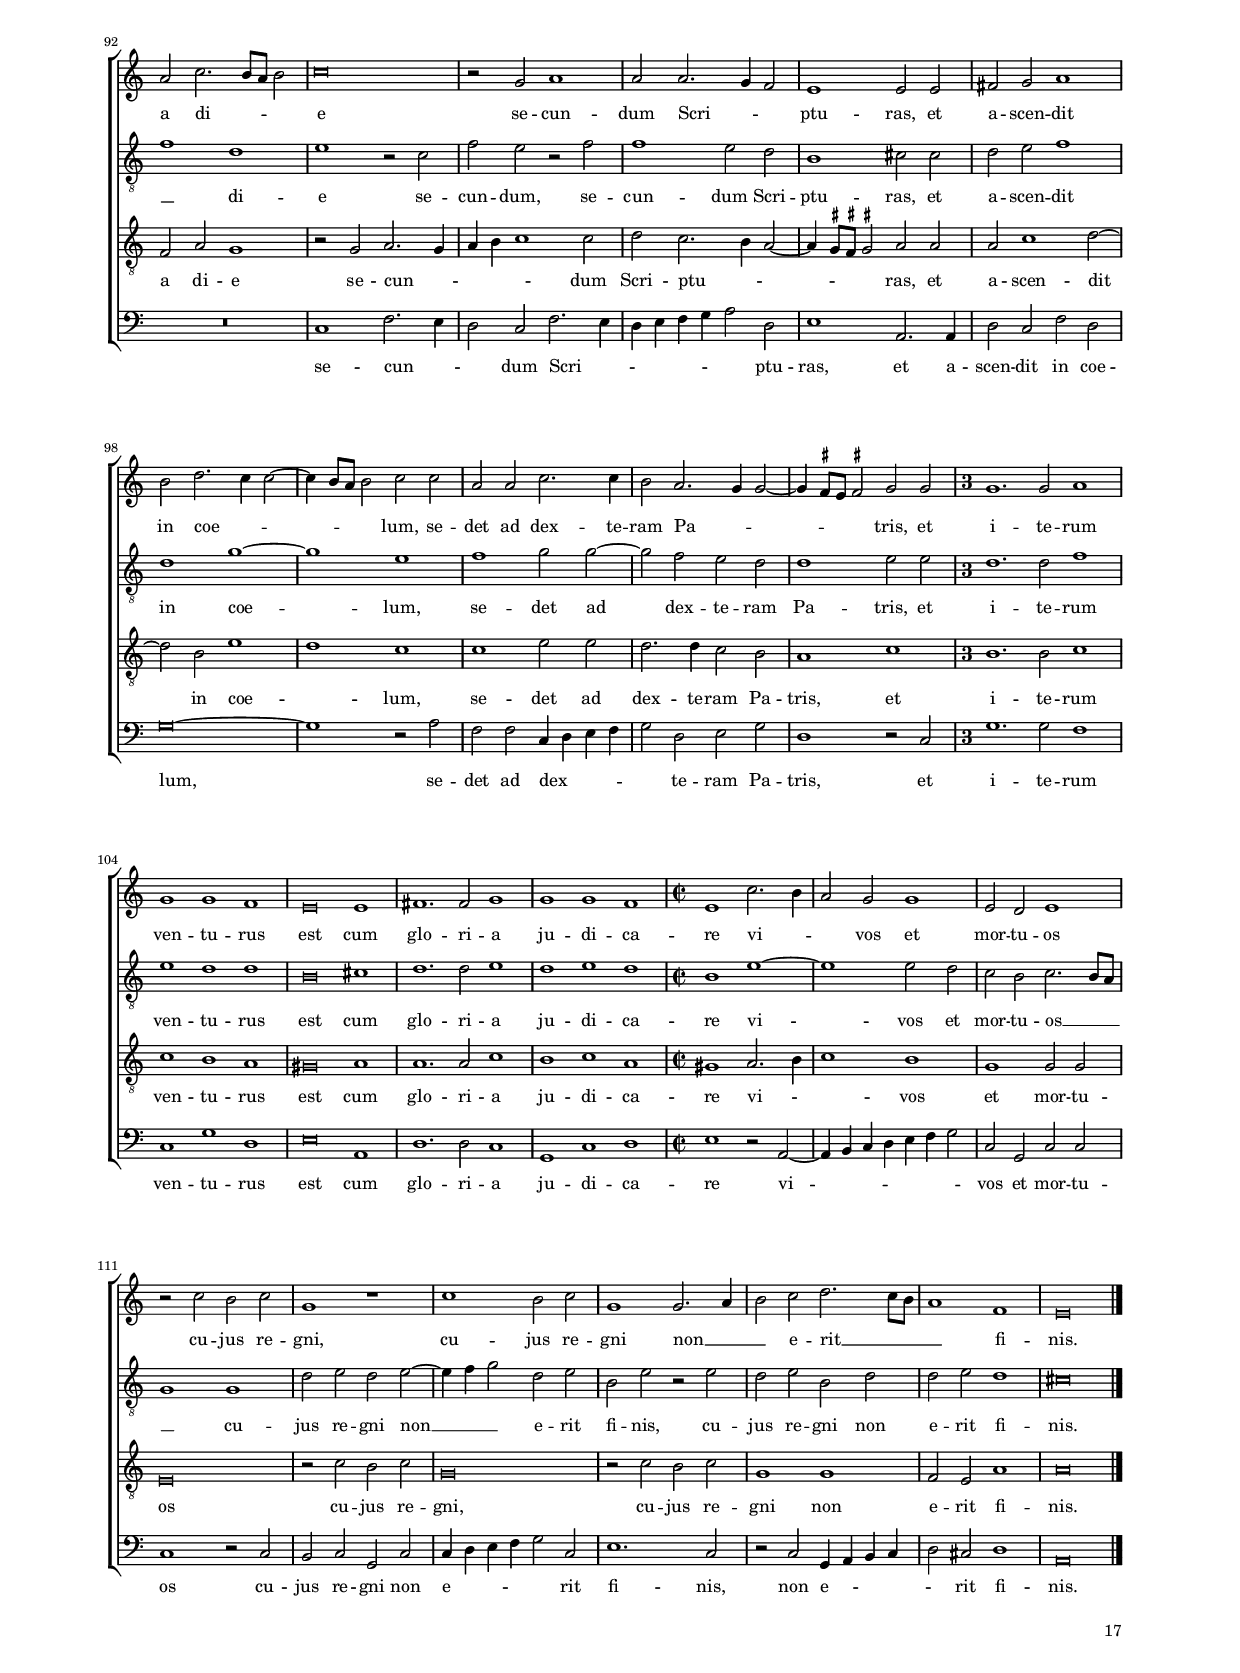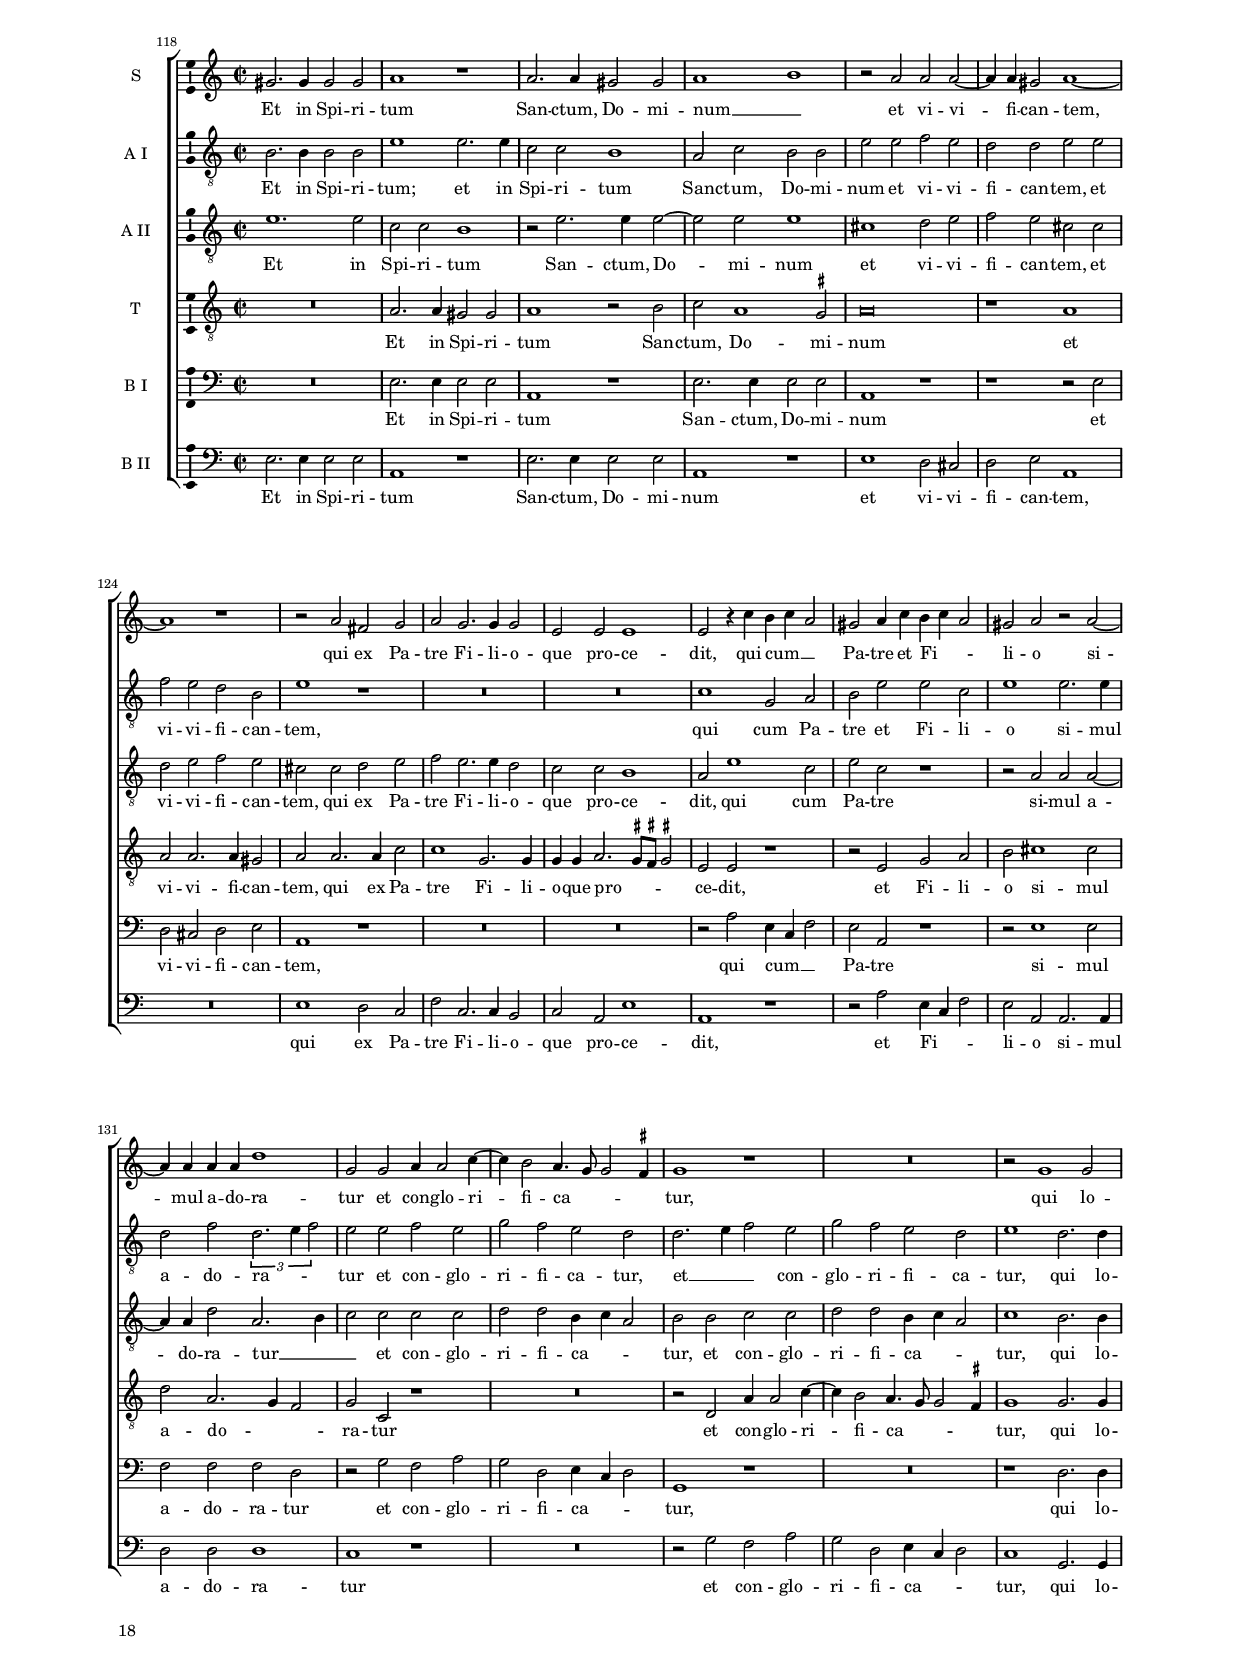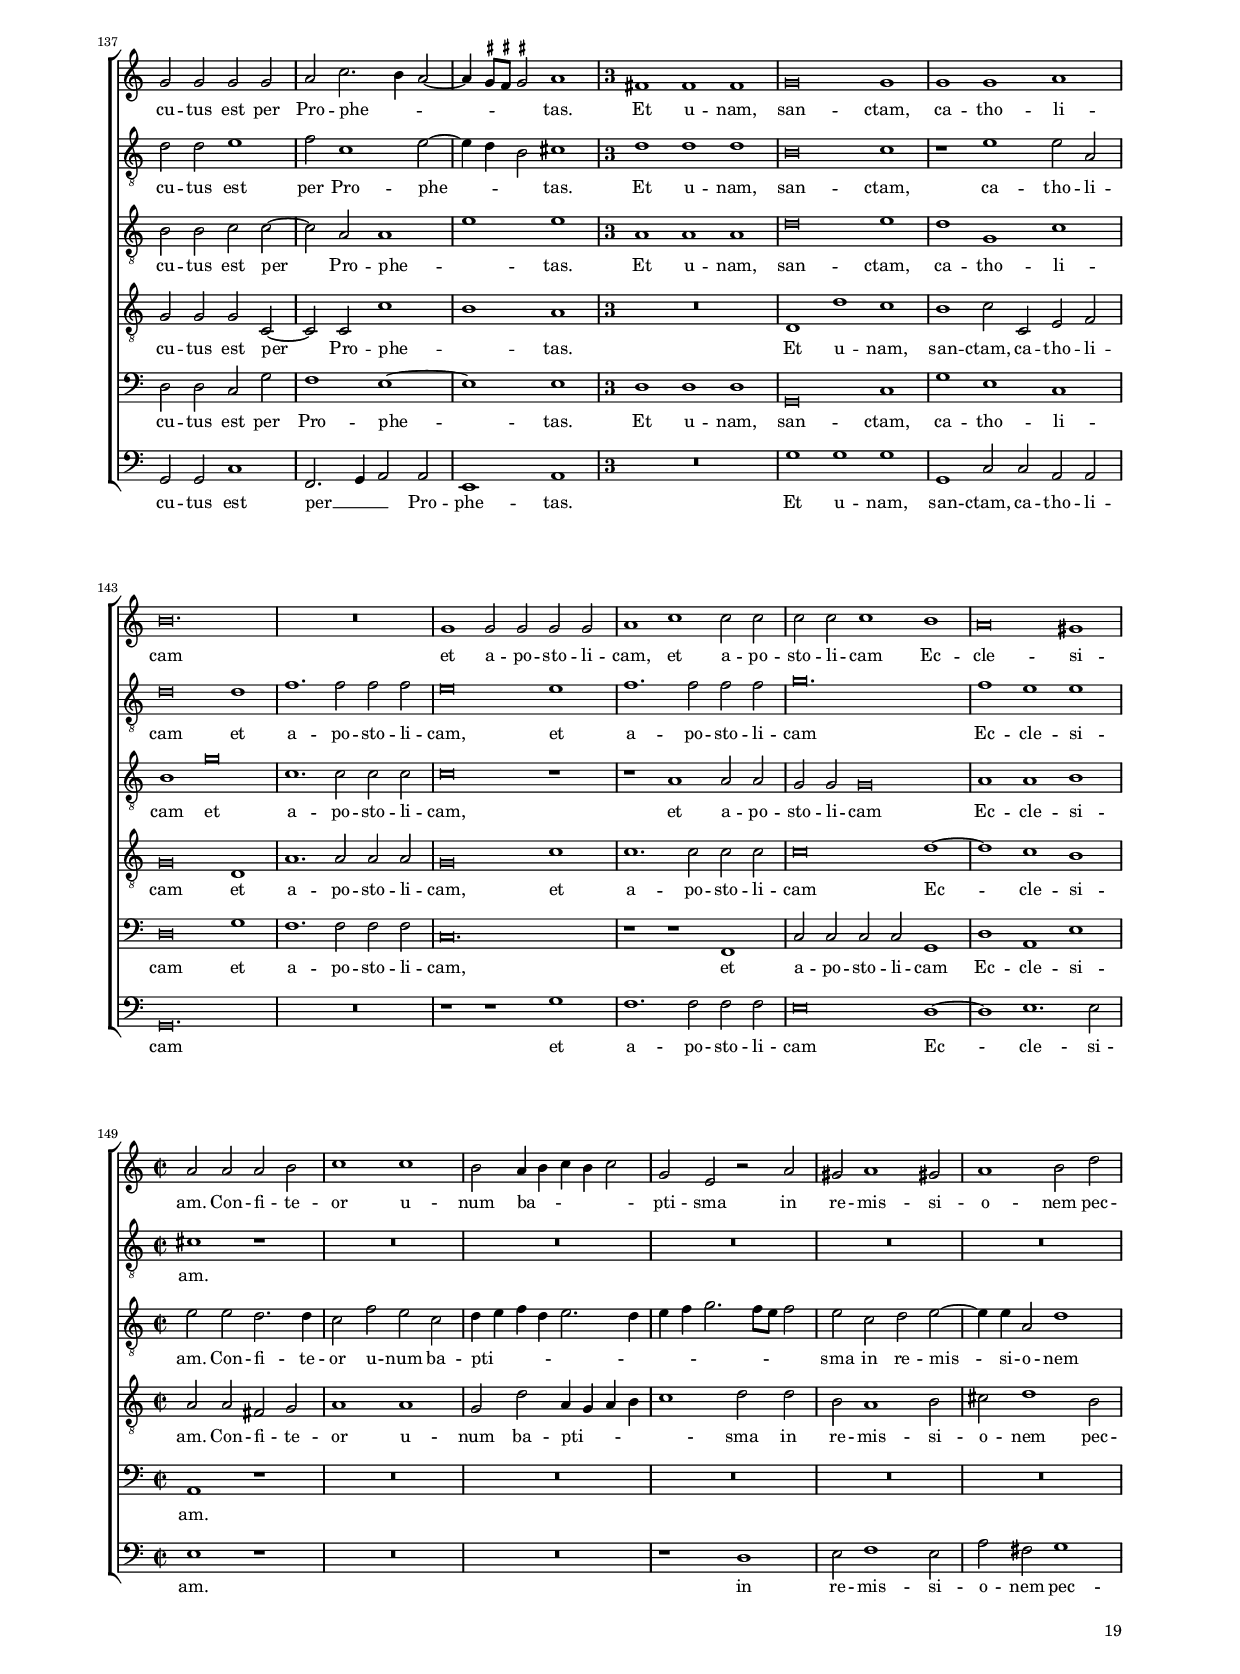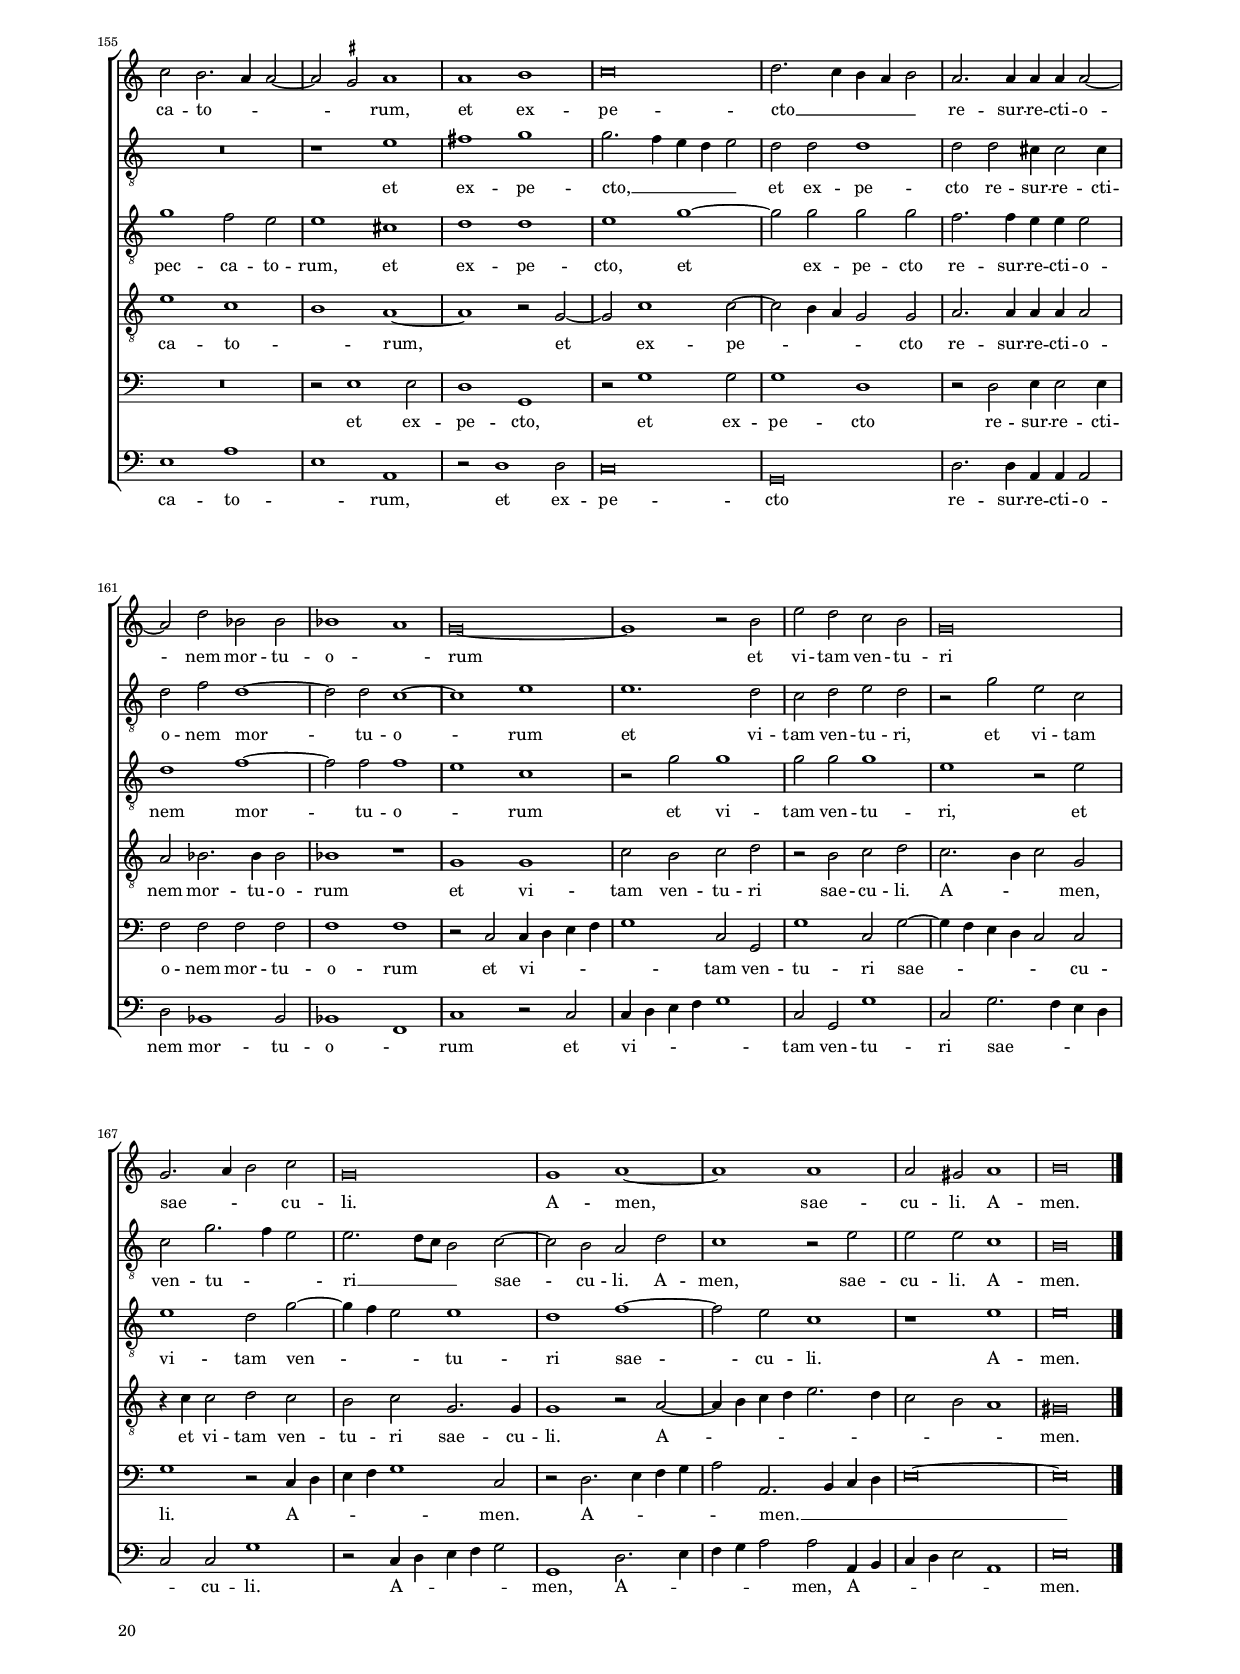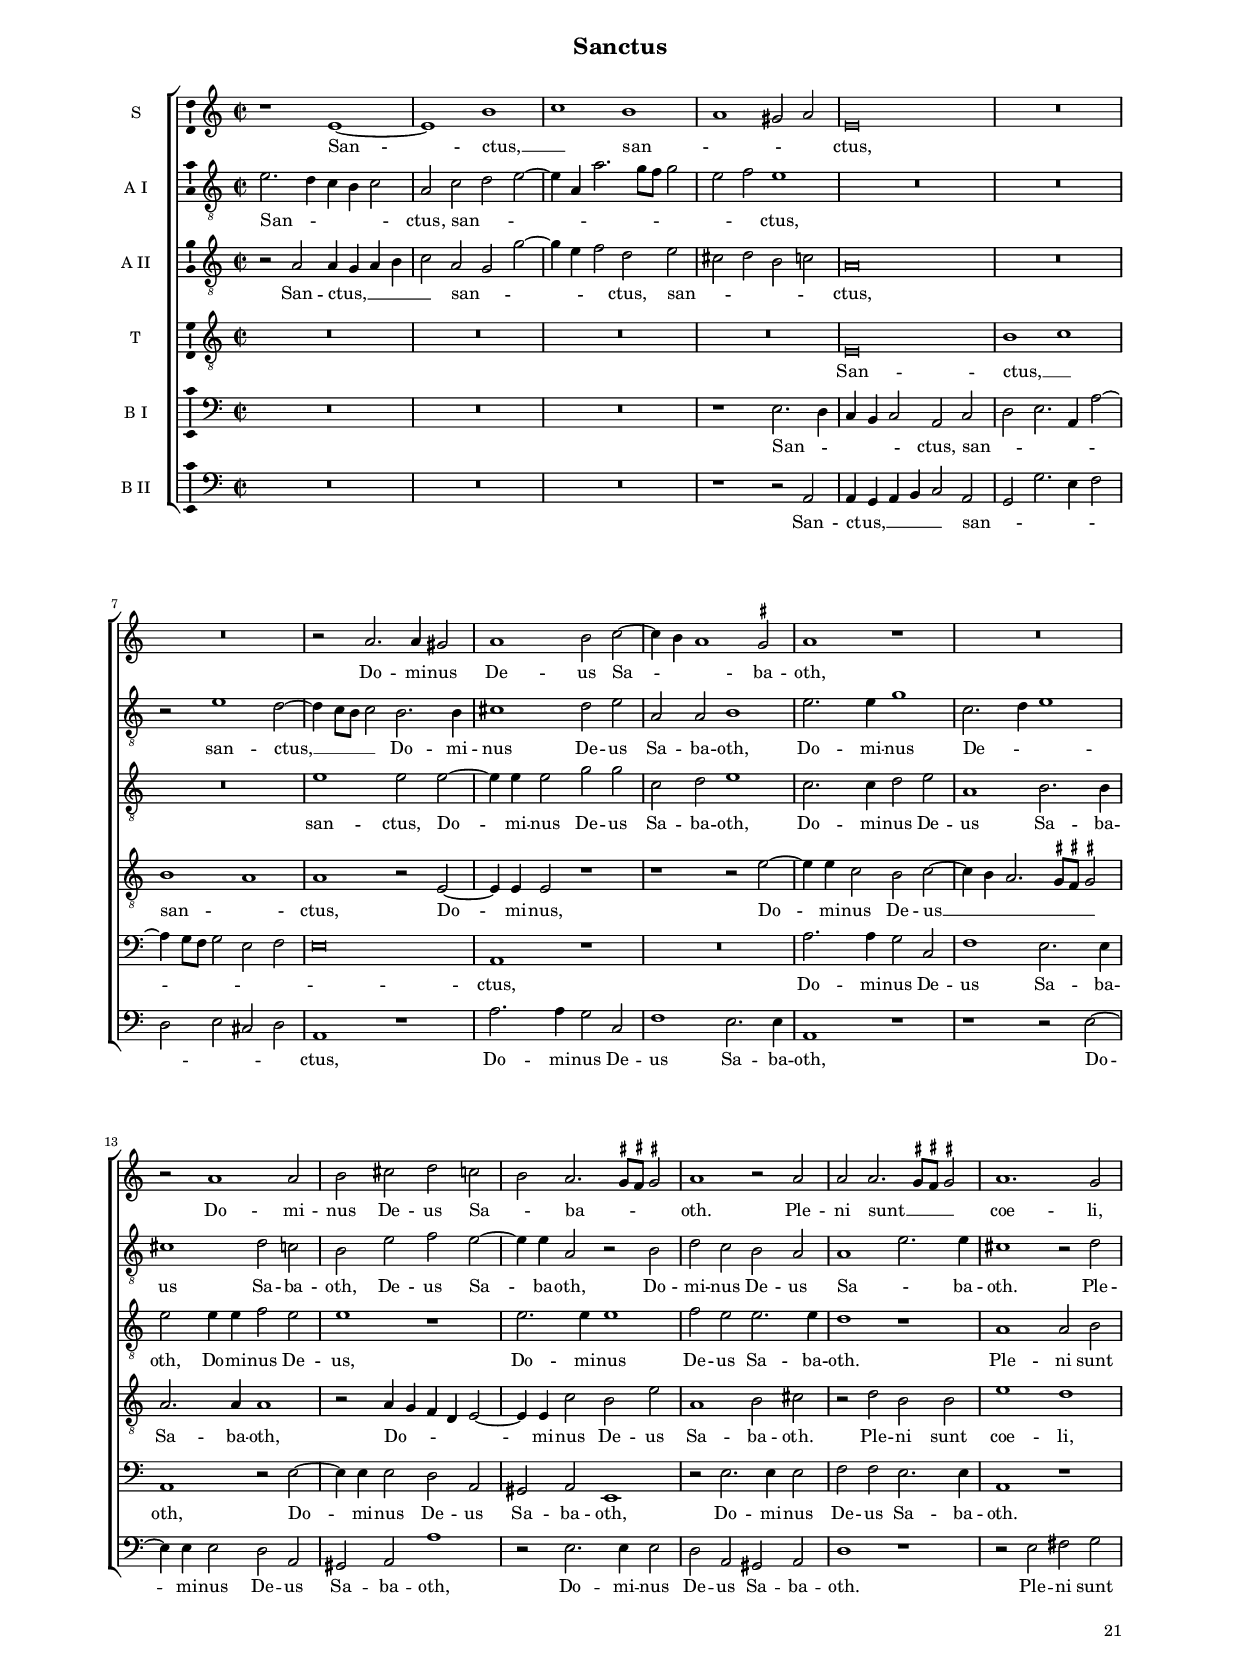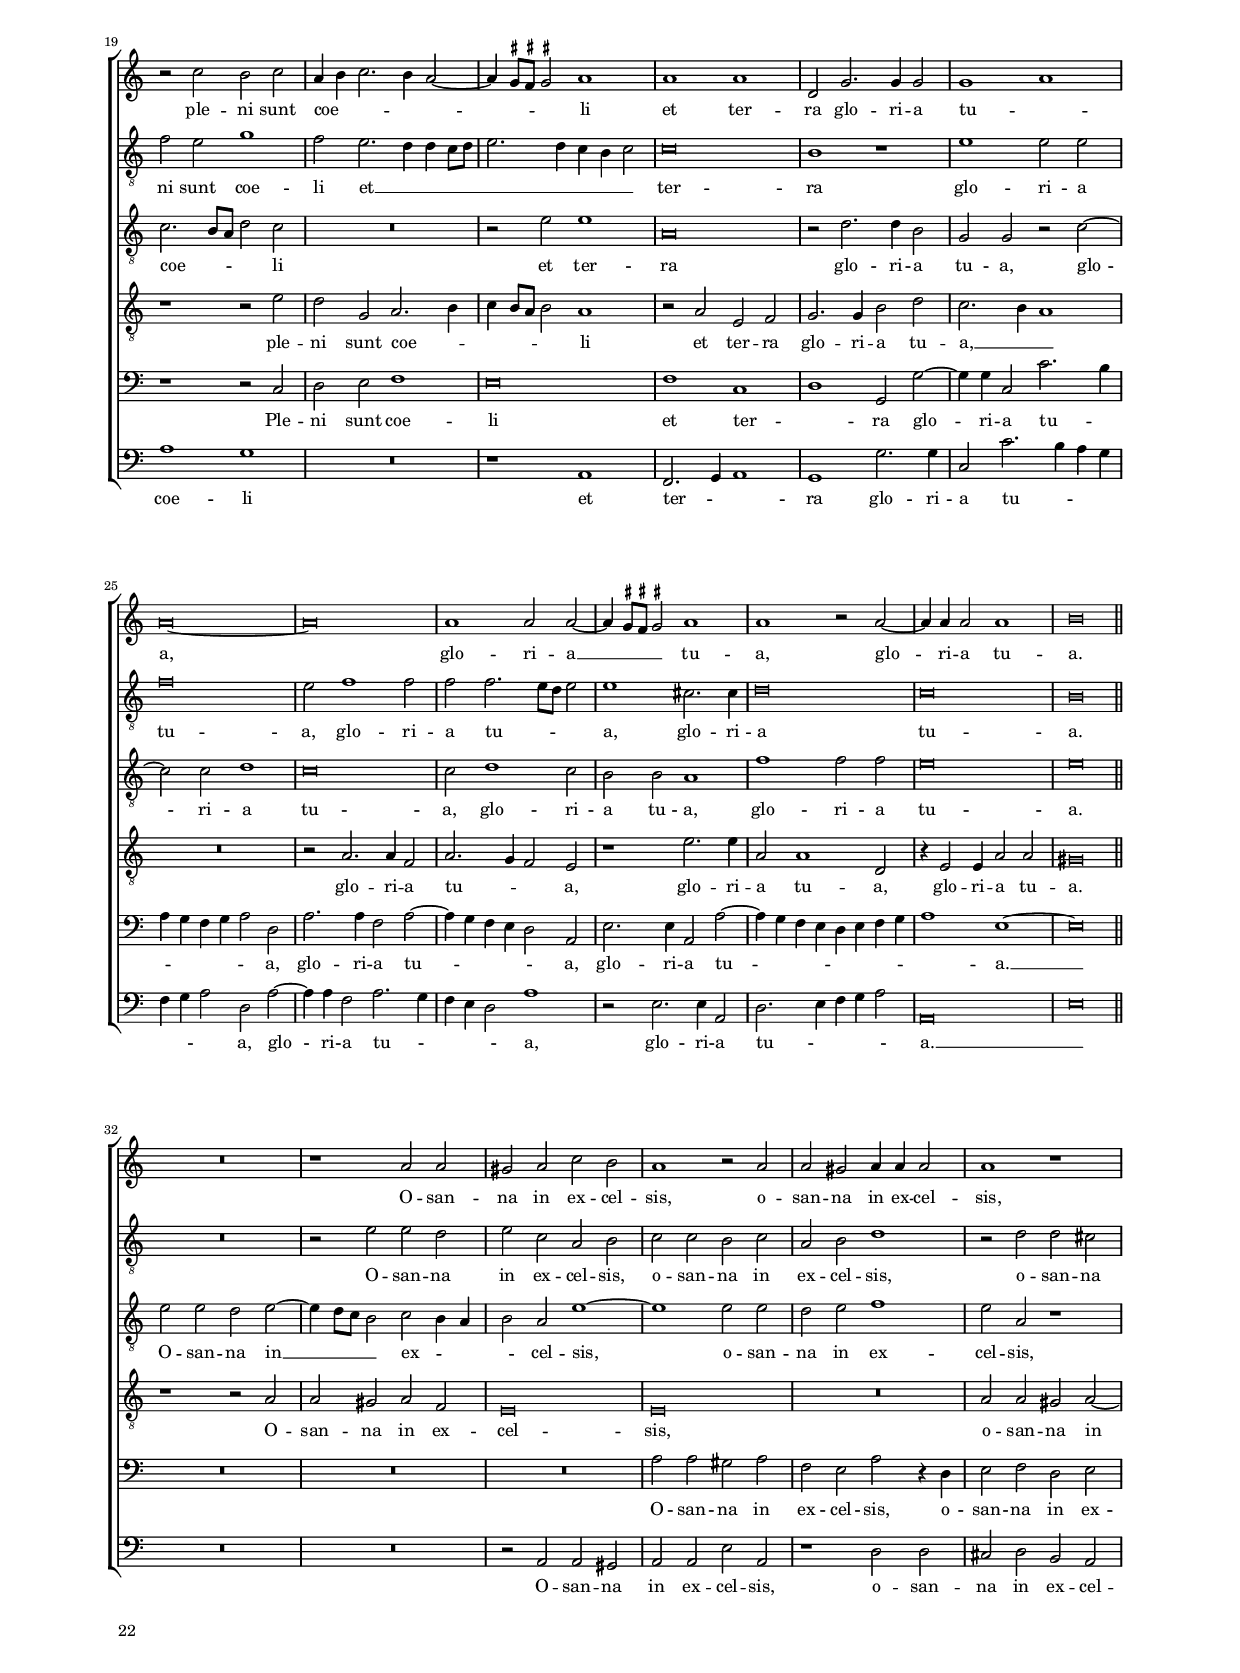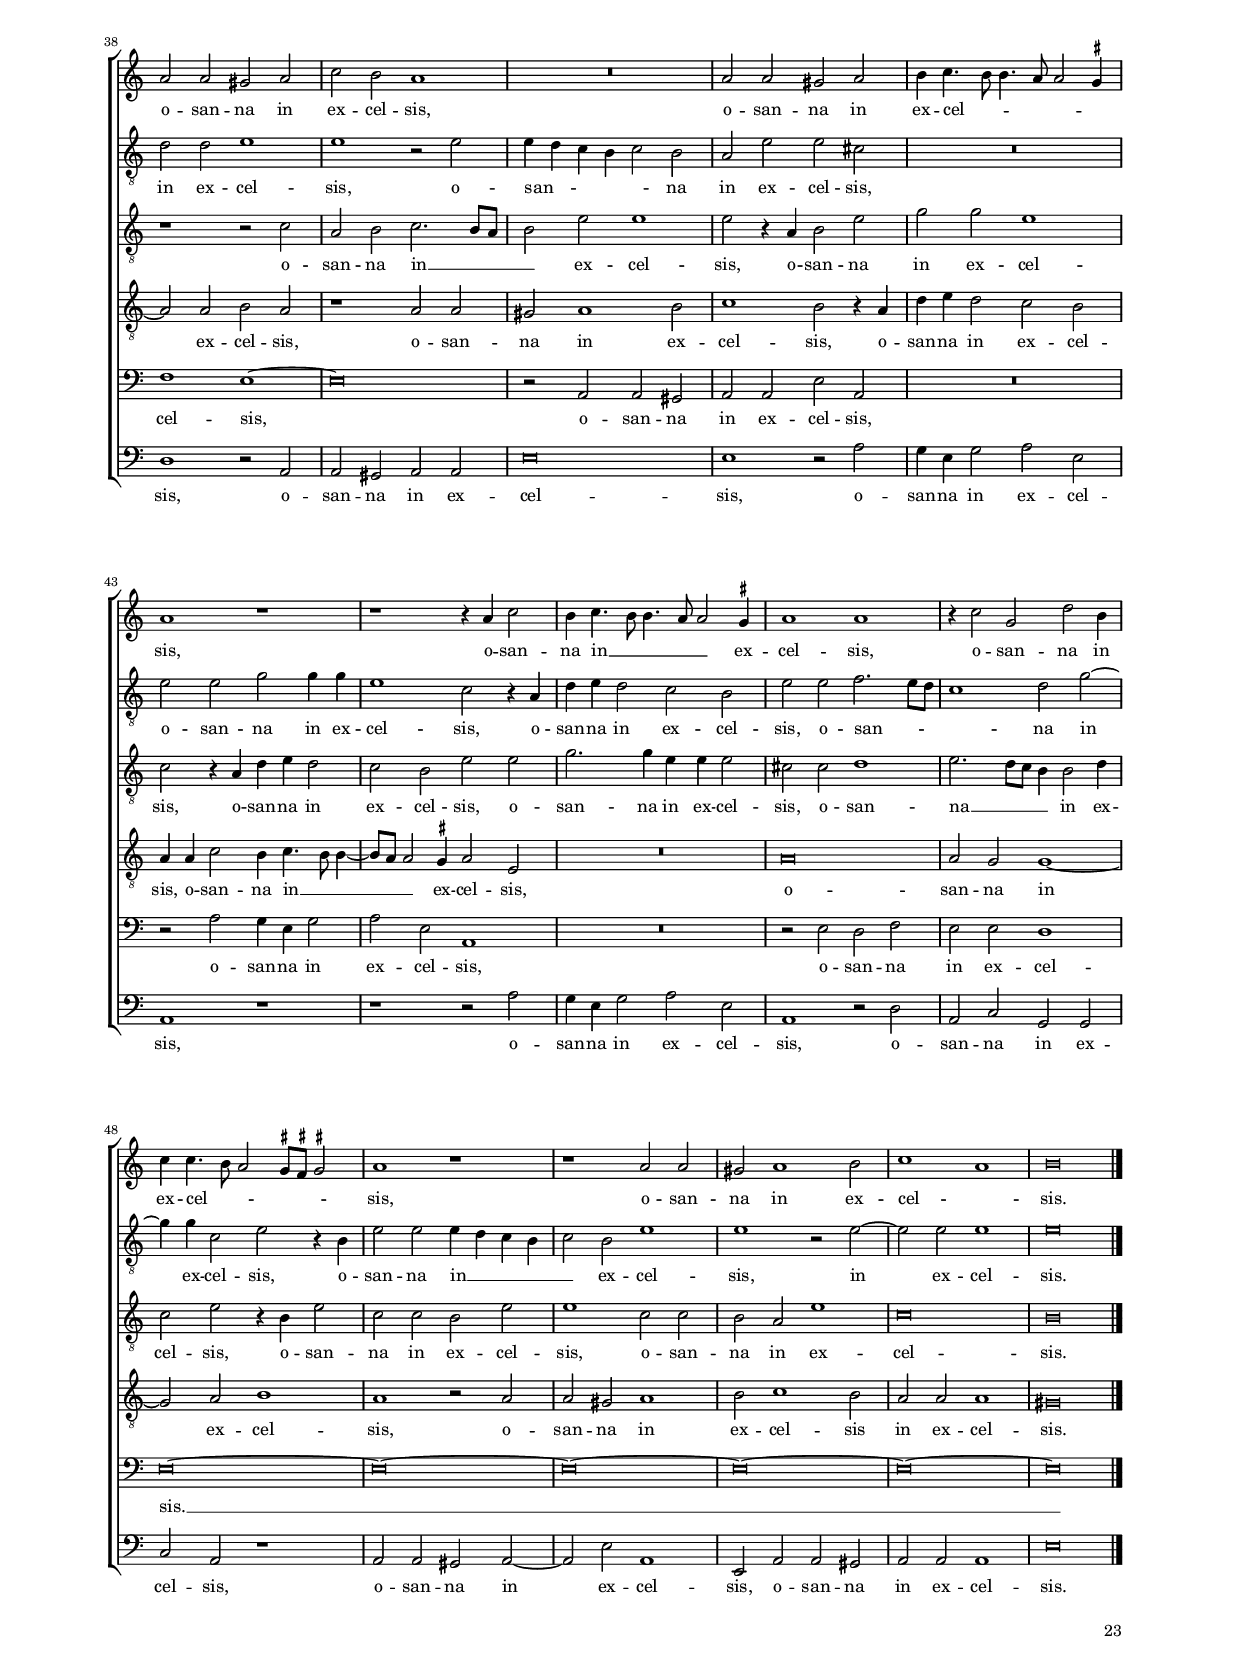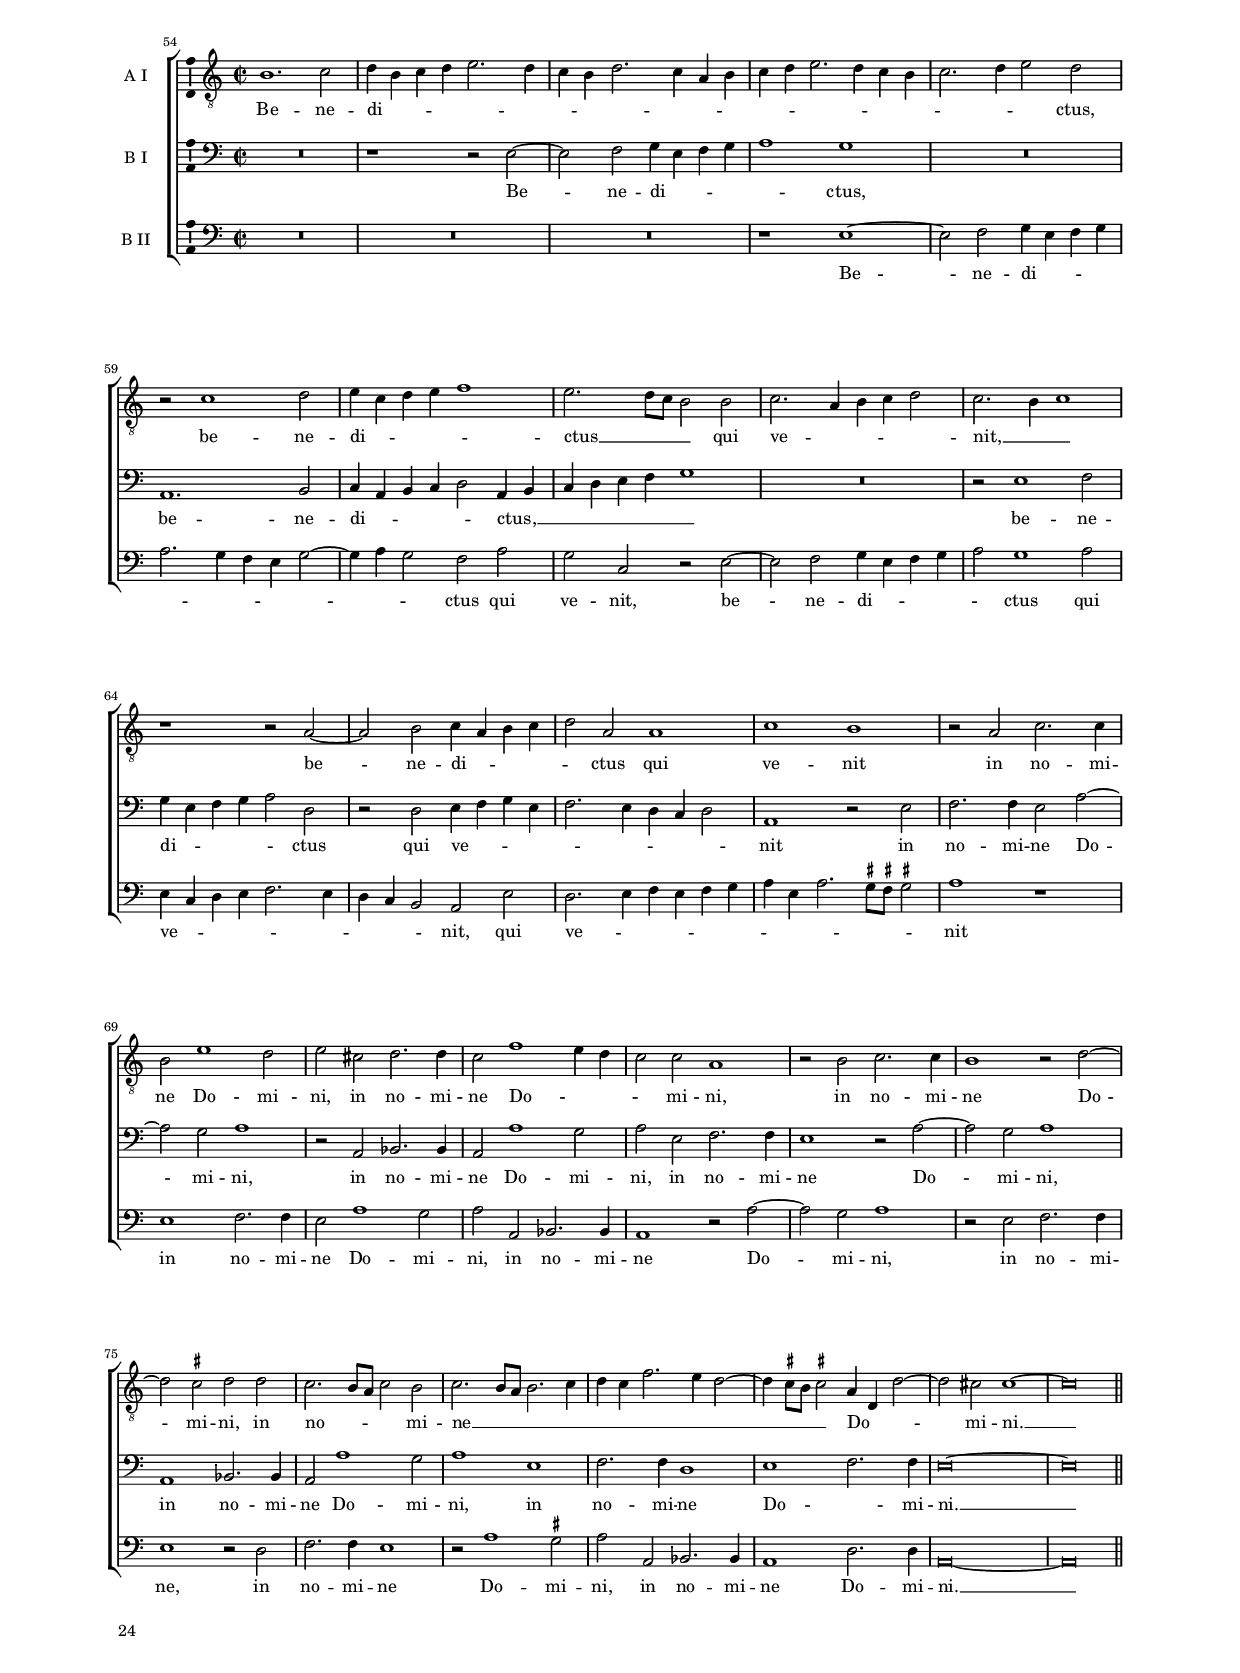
\version "2.24.0"
\language deutsch
#(set-global-staff-size 14)
% #(set-default-paper-size "letter")
#(ly:set-option 'point-and-click #f)

\header
{
  title="Kyrie"
  composer=\markup { \fontsize #2 "Orlandus Lassus" }
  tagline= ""
}

htitle =\markup { \column { \fontsize #5 \bold "Missa Locutus sum" \transparent "xx" \transparent "xx" } }

\paper
	{
	top-margin = 1.5 \cm
	bottom-margin = 1 \cm
	left-margin = 2 \cm
	right-margin = 2 \cm
	ragged-bottom = ##f
	ragged-last-bottom = ##t
	print-page-number = ##f
	score-system-spacing = #'((basic-distance . 24) (minimum-distance . 14) (padding . 4) (strechability . 250))
    system-system-spacing = #'((basic-distance . 24) (minimum-distance . 14) (padding . 4) (strechability . 250))
    oddHeaderMarkup=\markup  \fill-line { \if \on-first-page \htitle }
    oddFooterMarkup=\markup   \fill-line { "" \fromproperty #'page:page-number-string }
    evenFooterMarkup=\markup  \fill-line { \fromproperty #'page:page-number-string "" }
    last-bottom-spacing = #'((basic-distance . 12) (minimum-distance . 7) (padding . 4))
%	systems-per-page = 3
%   page-count = 25
	min-systems-per-page = 3
	scoreTitleMarkup = \markup { \fill-line  { \null \fontsize #3 \bold \fromproperty #'header:piece \fromproperty #'header:opus } }
	markup-system-spacing = #'(basic-distance . 12)
%	print-all-headers = ##t
	print-first-page-number = ##f
%	first-page-number = 1
	}


	
global = {
	\key c \major
	\time 2/2 \set Score.measureLength = #(ly:make-moment 2/1)
    \skip 1*2*24 \bar "||" % Christe
    \skip 1*2*22 \bar "||" % Kyrie II
    \skip 1*2*31 \bar "|."
	}

	ficta = { \once \set suggestAccidentals = ##t }
	
	forget = #(define-music-function (music) (ly:music?) #{
		\accidentalStyle forget
		$music
		\accidentalStyle default
		#})

       

incipitcantus = \markup { \score {
	{
	\set Staff.instrumentName = \markup { \fontsize #1 "Superius" }
	\key c \major
	\clef soprano
	s4 \bar ""
	}
	\layout  {
	raggedright = ##t
	indent = 1.6 \cm
	line-width = 2.2 \cm
	\context { \Staff \remove Time_signature_engraver }
	\override Staff.Clef.Y-extent = #'(0 . 0)
	}} \hspace #1 }
	
 
      
incipitaltus = \markup { \score {
	{
	\set Staff.instrumentName = \markup { \fontsize #1 "Altus I" }
	\key c \major
	\clef alto
	s4 \bar ""
	}
	\layout  {
	raggedright = ##t
	indent = 1.6 \cm
	line-width = 2.2 \cm
	\context { \Staff \remove Time_signature_engraver }
	\override Staff.Clef.Y-extent = #'(0 . 0)
	}} \hspace #1 }


incipitsextus = \markup { \score {
	{
	\set Staff.instrumentName = \markup { \fontsize #1 "Altus II" }
	\key c \major
	\clef alto
	s4 \bar ""
	}
	\layout  {
	raggedright = ##t
	indent = 1.6 \cm
	line-width = 2.2 \cm
	\context { \Staff \remove Time_signature_engraver }
	\override Staff.Clef.Y-extent = #'(0 . 0)
	}} \hspace #1 }


incipittenor = \markup { \score {
	{
	\set Staff.instrumentName = \markup { \fontsize #1 "Tenor" }
	\key c \major
	\clef tenor
	s4 \bar ""
	}
	\layout  {
	raggedright = ##t
	indent = 1.6 \cm
	line-width = 2.2 \cm
	\context { \Staff \remove Time_signature_engraver }
	\override Staff.Clef.Y-extent = #'(0 . 0)
	}} \hspace #1 }
      
            
incipitbassus = \markup { \score {
	{
	\set Staff.instrumentName = \markup { \fontsize #1 "Bassus I" }
	\key c \major
	\clef bass
	s4 \bar ""
	}
	\layout  {
	raggedright = ##t
	indent = 1.6 \cm
	line-width = 2.2 \cm
	\context { \Staff \remove Time_signature_engraver }
	\override Staff.Clef.Y-extent = #'(0 . 0)
	}} \hspace #1 }


incipitquintus = \markup { \score {
	{
	\set Staff.instrumentName = \markup { \fontsize #1 "Bassus II" }
	\key c \major
	\clef bass
	s4 \bar ""
	}
	\layout  {
	raggedright = ##t
	indent = 1.6 \cm
	line-width = 2.2 \cm
	\context { \Staff \remove Time_signature_engraver }
	\override Staff.Clef.Y-extent = #'(0 . 0)
	}} \hspace #1 }


cantus =  \relative c''
	{
	r1 e,~
	e2 e h' h
	c1 h2 g
	a2 c h h
%5
	e,2 a gis gis |
	gis1 gis
	a2 a h h
	c4 h a g a1
	h1 r
%10
	r2 a a a |
	h2 c2. h4 a2~
	a2 \ficta gis a a
	h2 c1 a2~
	a4 \ficta gis8 \ficta fis \ficta gis!2 a1
%15
	h1 r |
	r1 r2 h
	c2 a2. gis4 gis2
	a2 h2. a4 a2~
	a2 \ficta gis a a~
%20
	a4 h c2. h4 g a |
	h4 c d2 c c
	c1 c
	h\breve~
	h\breve |
%25
% Christe
    e,1 a2 a
	fis1 g~
	g\breve~
	g1 r2 a
	a2 a2. \ficta gis8 \ficta fis \ficta gis!2
%30
	a2 h2. a4 a2~ |
	a2 \ficta gis a1
	R\breve
	r1 a
	h2 h2. c4 d2
%35
	c1 g~ |
	g1 r2 h
	e2 d c h
	d2 c r1
	r1 r2 c
%40
	a2 c2. h4 a2~ |
	a2 \ficta gis a1~
	a1 r
	a1 fis2 a~
	a2 \ficta gis a a
%45
	a2 a1 \ficta gis2 |
	a\breve |
% Kyrie
	a\breve
	c2. h8 a c2 h~
	h4 a a1 \ficta gis2
%50
	a\breve |
	R\breve
	R\breve
	r2 a1 a2
	a2 a a1
%55
	a2 a4 a h2 h |
	c1 c
	r1 g2. g4
	a2 g f1
	e2 g4 g a2 g
%60
	f1 e |
	r1 r2 e
	f2 g a a~
	a2 g1 f2
	r2 e f g
%65
	a2 a2. \ficta gis8 \ficta fis \ficta gis!2 |
	a2 g1 \ficta fis2
	g\breve~
	g1 r
	e1 f2 g
%70
	a2 c1 a2~ |
	a4 \ficta gis8 \ficta fis \ficta gis!2 a4 h c d
	e2 d c1
	r1 a~
	a2 c2. d4 e2
%75
	e2 h c1 |
    h\breve~
    h\breve |
	}
	

altus = \relative c'
	{
	e1. e2
	a,2 a gis1
	a1 r2 c~
	c4 d e1 h2
%5
	c1 h |
	e2 e2. d8 c h2
	a1 r2 e'
	c2 c c a
	r2 e' e e
%10
	f1 e4 d e f |
	g1 c,2 d
	e1 cis
	R\breve
	r2 e e e
%15
	e1 fis2 g |
	e2 d e1
	c1 r2 h
	d1 c2 a
	h1 e2 e
%20
	f2 c c c |
	d2 d e e
	e2 a,4 h c d e2
	e\breve~
	e\breve |
%25
% Christe
    r1 e
	a,2 a h1
	c\breve
	r2 d d d~
	d4 c8 h c2 h1
%30
	c2 e1 e2 |
	e1 e~
	e\breve
	e1 c
	h1 h
%35
	c1 c |
	r2 g'1 g2
	g1 g
	g2 e d g,
	a1 h2 g'
%40
	f2 e c2. d4 |
	e1 cis2 cis
	d2 e e1
	cis2 cis d e
	e1 cis2 cis
%45
	d2 c h4 e, e'2 |
	cis\breve |
% Kyrie II
	a2. h4 c2 d
	e2 f e2. d4
	c2 h4 a h1
%50
	c2. d4 e2 d |
	R\breve
	R\breve
	e2. e4 e2 e
	f2 d1 cis4 h
%55
	cis2 cis d g~ |
	g2 e f e
	f1 e2 e4 e
	f2 e d1
	g,1 r
%60
	r1 r2 a |
	h4 c d c e1
	c2 e a,1
	h1 r
	r1 r2 h
%65
	c2 d e1 |
	d1 c2 a
	r2 h c d
	e1 d
	c2. h4 c d e2
%70
	a,2 f' e d |
	h1 a2 a'
	g4 g f2 e c
	r1 r2 a
	c2. d4 e2 c
%75
	h1 a |
	h\breve~
	h\breve |
	}

sextus =  \relative c'
    {
	R\breve
	R\breve
	e1. e2
	a,2 a gis1
%5
	a1 r2 e' |
	h2 h e1
	e1 e2 h
	e2 e e e~
	e4 d h2 cis cis
%10
	d1 cis2 cis |
	d2 e a,1
	h1 e2. f4
	g1 c,2 d
	e2. d4 c h c2
%15
	h1 d2. d4 |
	c2 a h1
	e1 e2. e4
	fis2 g e d
	e1 cis
%20
	d2 e e2. f4 |
	g1 g2 g
	c,2 e a,1
	h\breve
	h\breve |
%25
% Christe
    R\breve
	r1 d
	e2 e e1
	d1 r2 a
	e'2 e e1
%30
	e2 h c c |
	h1 a2 a~
	a2 h c1
	h1 e~
	e1 d
%35
	e2 e e1 |
	e2 e1 d2
	c2 d e d
	d2 g f e~
	e4 d8 c d2 e1
%40
	R\breve |
	r2 h e e
    \tuplet 3/2 { a,2. h4 c2 } h1
	e1 d2 c
	h1 e2 e
%45
	f2 e e1 |
	e\breve |
% Kyrie II
	r2 e1 f2
	g2 a g2. f4
	e2 d4 c d1
%50
	e1 r |
	r1 e~
	e2 e d d~
	d2 cis4 h cis1
    \tuplet 3/2 { d2 e f } e1
%55
	e1 r2 d |
	e2 g c, c~
	c4 h8 a h2 c c~
	c4 c c1 h2
	c2 e f e
%60
	d4 a d2 c2. h8 a |
	g2 a h c
	a2 e r1
	r2 h' c d
	e2. d4 c2 d
%65
	a2. h4 c h8 a h2 |
	a2 r4 h e2 d4 c
	h2 e e h
	c1 r
	r2 a1 c2~
%70
	c4 h a h c2 f |
	e1. a,2
	r2 a' g f~
	f4 e e1 d2
	e\breve~
%75
	e\breve~ |
	e\breve~
	e\breve |
	}
	
tenor =  \relative c'
	{
	R\breve
	R\breve
	R\breve
	R\breve
%5
	r1 e,~ |
	e2 e h' h
	c1 h
	a1 a2 c
	h1 a
%10
	a2 a2. a4 e2 |
	R\breve
	r1 r2 a
	d2 e a,1
	h1 a
%15
	gis2. gis4 a2 h~ |
	h4 a a1 \ficta gis2
	a1 h
	R\breve
	r1 a2. a4
%20
	a2 a g g~ |
	g4 a h2 c g
	a4 h c d e2 a,~
	a2 gis gis1~
	gis\breve |
%25
% Christe
    r1 a
	d2 d1 g,2~
	g4 f e c g'2. a4
	b1 a~
	a1 r
%30
	R\breve |
	r2 h c1
	c2 h2. a4 a2~
	a4 \ficta gis8 \ficta fis \ficta gis!2 a1
	g1 r2 d
%35
	g1. g2 |
	c2 h c d
	r2 h c d
	h2 c a c~
	c2 h4 a g2 g
%40
	d'2 g, a1 |
	h1 a2 a
	fis2 a2. \ficta gis8 \ficta fis! \ficta gis!2
	a1 a
	r1 a
%45
	a2 a h1 |
	a\breve |
% Kyrie
	R\breve
	R\breve
	R\breve
%50
	a\breve |
	c2. h8 a c2 h~
	h4 a a1 \ficta gis2
	a\breve
	r2 a1 a2
%55
	e2 e g1 |
	g2 c a g
	d'1 g,
	R\breve
	r2 c2. c4 c2
%60
	a2 a a1 |
	R\breve
	r2 h c d
	e1. a,2
	h2 c r1
%65
	r1 r2 e, |
	f2 g a1
	g\breve~
	g1 d
	e1 r
%70
	R\breve |
	r2 h' c c~
	c2 a c1~
	c1 a
	a1 g2 g
%75
	g2. f4 e2 a~ |
	a2 gis gis1~
	gis\breve |
    }

	
bassus  =  \relative c
	{
	R\breve
	R\breve
	R\breve
	R\breve
%5
	R\breve |
	R\breve
	r1 e~
	e2 e a, a
	gis1 a
%10
	r1 a' |
	g2 c, f1
	e1 a,
	R\breve
	r1 r2 e'~
%15
	e2 e d g |
	a2 f e1
	a,1 e
	R\breve
	r2 e'1 e2
%20
	d2 a c1 |
	g2 g'1 e2
	e2 e e1
	e\breve~
	e\breve |
%25
% Christe
    R\breve
	d1 g~
	g1 r2 c,
	g'2 g f1
	e1 r2 e
%30
	a2 gis a a, |
	e'1 a,
	R\breve
	r1 r2 e'~
	e4 f g2 g,1
%35
	r2 c c4 d e f |
	g2 g c, g
	g'2 g c, g
	g'1 r
	r1 r2 c,
%40
	d2 e f1 |
	e\breve
	R\breve
	a,1 d2 a
	e'1 e2 e
%45
	d2 e e1 |
	e\breve |
% Kyrie II
	R\breve
	R\breve
	R\breve
%50
	r2 e1 f2 |
	g2 a g2. f4
	e2 d4 c d1
	e\breve
	d2. d4 e2 e
%55
	a1 d, |
	r2 g4 g f2 c
	d1 c
	R\breve
	r2 g'4 g f2 c
%60
	d1 a |
	R\breve
	R\breve
	r2 e'1 f2
	g2 a1 g2
%65
	f1 e |
	R\breve
	R\breve
	r2 e f g
	a2. g4 f2 e
%70
	f2. g4 a2 d, |
	e1 r2 e~
	e2 f g a~
	a2 g f1
	e\breve~
%75
	e\breve~
	e\breve~
	e\breve |
	}


quintus  =  \relative c
	{
	R\breve
	R\breve
	R\breve
	R\breve
%5
	R\breve |
	e1. e2
	a,2 a gis1
	a1 r2 e'~
	e2 e e e
%10
	d1 a |
	R\breve
	r1 a'
	g2 c, f1
	e1 a,
%15
	e1 r |
	R\breve
	r2 e'1 e2
	d2 g a f
	e1 a,
%20
	r2 e'1 e2 |
	d2 g, c2. h4
	a\breve
	e'\breve~
	e\breve |
%25
% Christe
    R\breve
	r1 g,
	c\breve
	r2 g d' d
	a1 e'
%30
	R\breve |
	r1 r2 e
	a2 gis a a,
	e'1 a,
	e'2. f4 g1
%35
	c,1 r2 c |
	c4 d e f g2 g
	c,2 g g'1
	r2 c, d e
	f1 e
%40
	R\breve |
	r1 a,
	d2 a e'1
	e1 r
	r1 a,
%45
	d2 a e'1 |
	a,\breve |
% Kyrie II
	R\breve
	R\breve
	R\breve
%50
	a2. h4 c2 d |
	e2 f e2. d4
	c2 h4 a h1
	a\breve
	r1 a2. a4
%55
	a2 a g1 |
	c1 r
	r1 r2 g'4 g
	f2 c d1
	c1 r
%60
	r1 r2 e~ |
	e2 f g a~
	a2 g f1
	e1 r
	R\breve
%65
	R\breve |
	r2 h c d
	e2. d4 c2 g
	c1 b
	a1 r
%70
	R\breve |
	r1 a
	c2 d e f
	c1 d
	a2 a c2. d4
%75
	e2 e a,1 |
	e'\breve~
	e\breve |
	}
	
lyricscantus = \lyricmode {
	Ky -- ri -- e e -- lei -- son,
    Ky -- ri -- e e -- lei -- son,
    Ky -- ri -- e e -- lei -- son,
    Ky -- ri -- e e -- _ _ _ lei -- son,
    Ky -- ri -- e e -- lei -- _ _ _ son,
    Ky -- ri -- e e -- _ _ _ lei -- son,
    Ky -- ri -- e __ _ _ e -- lei -- _ _ _ son,
    Ky -- _ _ _ _ _ _ _ _ ri -- e e -- lei -- son. __    
    Chri -- ste e -- lei -- son,
    Chri -- ste e -- _ _ _ lei -- _ _ _ _ son,
    Chri -- ste e -- _ _ lei -- son,
    Chri -- ste e -- lei -- _ _ son,
    Chri -- ste e -- _ _ lei -- son,
    Chri -- ste e -- lei -- son,
    Chri -- ste e -- lei -- son.    
    Ky -- ri -- _ _ _ e e -- lei -- _ son,
    Ky -- ri -- e e -- lei -- son,
    Ky -- ri -- e e -- lei -- son,
    Ky -- ri -- e e -- lei -- son,
    Ky -- ri -- e e -- lei -- son,
    Ky -- ri -- _ e e -- lei -- son,
    Ky -- ri -- _ e e -- _ _ _ _ lei -- _ son,
    Ky -- ri -- _ e e -- lei -- _ _ _ _ _ _ _ _ _ son,
    Ky -- ri -- _ _ e e -- lei -- son.
	}

	
lyricsaltus = \lyricmode {
	Ky -- ri -- e e -- lei -- son,
    Ky -- _ _ ri -- e __ _ e -- lei -- _ _ _ son,
    Ky -- ri -- e -- lei -- son,
    Ky -- ri -- e e -- lei -- _ _ _ _ _ _ _ son,
    Ky -- ri -- e -- lei -- son,
    Ky -- ri -- e -- lei -- son,
    Ky -- ri -- e e -- lei -- son,
    Ky -- ri -- e e -- lei -- son,
    Ky -- ri -- e e -- lei -- _ _ _ _ son. __    
    Chri -- ste e -- lei -- son,
    Chri -- ste e -- _ _ _ lei -- son,
    Chri -- ste e -- lei -- son,
    Chri -- ste e -- lei -- son,
    Chri -- ste e -- lei -- son,
    Chri -- ste e -- lei -- son,
    Chri -- ste e -- lei -- _ _ son,
    Chri -- ste e -- lei -- son,
    Chri -- ste e -- lei -- son,
    Chri -- ste e -- lei -- _ _ son.    
    Ky -- _ _ ri -- e e -- lei -- _ _ _ _ _ son, __ _ _ _
    Ky -- ri -- e e -- le -- _ _ _ _ i -- son,
    Ky -- ri -- e e -- lei -- son,
    Ky -- ri -- e e -- lei -- son,
    Ky -- ri -- _ _ _ _ e e -- lei -- son,
    Ky -- ri -- _ e e -- lei -- son,
    Ky -- ri -- e e -- lei -- son, __ _ _ _ _ 
    Ky -- ri -- e e -- lei -- son,
    Ky -- ri -- e e -- lei -- son,
    Ky -- ri -- _ _ e e -- lei -- son. __
	}
	
	
lyricssextus = \lyricmode {
	Ky -- ri -- e e -- lei -- son,
    Ky -- ri -- e e -- lei -- son,
    Ky -- ri -- e e -- lei -- _ _ son,
    Ky -- ri -- e e -- lei -- _ son,
    Ky -- ri -- _ _ e e -- lei -- _ _ _ _ son,
    Ky -- ri -- e e -- lei -- son,
    Ky -- ri -- e e -- lei -- son,
    Ky -- ri -- e e -- lei -- _ _ son,
    Ky -- ri -- e e -- lei -- son.    
    Chri -- ste e -- lei -- son,
    Chri -- ste e -- lei -- son,
    Chri -- ste e -- lei -- son,
    Chri -- ste e -- lei -- son,
    Chri -- ste e -- lei -- son,
    Chri -- ste e -- lei -- _ son,
    Chri -- ste e -- lei -- _ _ _ son,
    Chri -- ste e -- lei -- _ _ son,
    Chri -- ste e -- lei -- son,
    Chri -- ste e -- lei -- son.    
    Ky -- ri -- e e -- lei -- _ _ _ _ _ son,
    Ky -- ri -- e e -- _ _ _ _ _ _ lei -- son,
    Ky -- ri -- e e -- lei -- _ _ _ son,
    Ky -- ri -- e e -- lei -- _ _ _ _ _ _ _ _ _ _ _ _ _ _ son,
    Ky -- ri -- _ e __ _ _ e -- lei -- _ _ _ _ _ son,
    Ky -- ri -- _ _ e e -- lei -- _ son,
    Ky -- ri -- _ _ _ e e -- lei -- son,
    Ky -- ri -- e e -- lei -- _ son. __
	}
	

lyricstenor = \lyricmode {
	Ky -- ri -- e e -- lei -- son,
    Ky -- ri -- e e -- lei -- son,
    Ky -- ri -- e,
    Ky -- ri -- e e -- lei -- son,    
    Ky -- ri -- e e -- _ _ _ lei -- son,
    Ky -- ri -- e e -- lei -- son, __ _ _ 
    Ky -- ri -- e __ _ _ _ _ e -- lei -- son.    
    Chri -- ste e -- lei -- _ _ _ _ _ _ son,
    Chri -- ste e -- lei -- _ _ _ _ _ _ son,
    Chri -- ste,
    Chri -- ste e -- lei -- son,    
    Chri -- ste e -- lei -- _ _ son, __ _ _ _
    Chri -- ste e -- lei -- _ son,
    Chri -- ste e -- _ _ _ lei -- son,
    Chri -- ste e -- lei -- son.    
    Ky -- ri -- _ _ e e -- _ lei -- _ son,
    Ky -- ri -- e e -- lei -- son,
    Ky -- ri -- e -- lei -- son,
    Ky -- ri -- e e -- lei -- son,    
    Ky -- ri -- _ e e -- lei -- son,
    Ky -- ri -- _ e e -- lei -- son,
    Ky -- ri -- e e -- lei -- son,
    Ky -- ri -- e e -- _ _ lei -- _ son. __
	}

	
lyricsbassus = \lyricmode {
	Ky -- ri -- e e -- lei -- son,
    Ky -- ri -- e e -- lei -- son,
    Ky -- ri -- e e -- lei -- _ _ son, __ _
    Ky -- ri -- e e -- lei -- son,
    Ky -- ri -- e e -- lei -- son. __    
    Chri -- ste,
    Chri -- ste e -- lei -- son,
    Chri -- ste e -- lei -- _ _ son,
    Chri -- _ _ ste,
    Chri -- ste __ _ _ _ _ e -- lei -- son,    
    Chri -- ste e -- lei -- son,
    Chri -- ste e -- lei -- son,
    Chri -- ste e -- lei -- son,
    Chri -- ste e -- lei -- son.    
    Ky -- ri -- e e -- lei -- _ _ _ _ _ son,
    Ky -- ri -- e e -- lei -- son,
    Ky -- ri -- e e -- lei -- son,
    Ky -- ri -- e e -- lei -- son,    
    Ky -- ri -- e e -- _ lei -- son,
    Ky -- ri -- _ e __ _ _ e -- lei -- _ _ _ son,
    Ky -- ri -- e e -- _ lei -- son. __
	}
	
	
lyricsquintus = \lyricmode {
	Ky -- ri -- e e -- lei -- son,
    Ky -- ri -- e e -- lei -- son,
    Ky -- ri -- e e -- lei -- _ son,
    Ky -- ri -- e e -- lei -- _ _ son,
    Ky -- ri -- e e -- lei -- _ _ son. __
    Chri -- ste,
    Chri -- ste e -- lei -- son,
    Chri -- ste e -- lei -- _ _ son,
    Chri -- _ _ ste,
    Chri -- ste __ _ _ _ _ e -- lei -- _ son,
    Chri -- ste e -- lei -- son,
    Chri -- ste e -- lei -- son,
    Chri -- ste e -- lei -- son.    
    Ky -- _ _ ri -- e e -- lei -- _ _ _ _ _ son,
    Ky -- ri -- e e -- lei -- son,
    Ky -- ri -- e e -- lei -- son,
    Ky -- ri -- e e -- _ lei -- son,
    Ky -- ri -- e e -- _ _ _ _ lei -- son,
    Ky -- ri -- _ e e -- lei -- _ son,
    Ky -- ri -- _ e e -- lei -- son. __
	}


\score
{  
	\transpose c c {
	\new ChoirStaff \with { \override StaffGrouper.staff-staff-spacing.basic-distance = #12 }
	<<
	
	\new Staff << \global
	\new Voice="v1" {
		\set Staff.instrumentName=\incipitcantus
		\set Staff.midiInstrument = "reed organ"
		\clef violin
		\cantus }
	\new Lyrics \lyricsto "v1" {\lyricscantus }
	>>

	
	\new Staff << \global
	\new Voice="v2" {
		\set Staff.instrumentName=\incipitaltus
		\set Staff.midiInstrument = "reed organ"
                \clef "G_8"
		\altus}
	\new Lyrics \lyricsto "v2" {\lyricsaltus }
	>>
        	
	
	\new Staff << \global
	\new Voice="v6" {
		\set Staff.instrumentName=\incipitsextus
		\set Staff.midiInstrument = "reed organ"
		\clef "G_8" 
		\sextus}
	\new Lyrics \lyricsto "v6" {\lyricssextus }
	>>

	
	\new Staff << \global
	\new Voice="v3" {
		\set Staff.instrumentName=\incipittenor
		\set Staff.midiInstrument = "reed organ"
		\clef "G_8"
		\tenor }
	\new Lyrics \lyricsto "v3" {\lyricstenor }
	>>
	
	
	\new Staff << \global
	\new Voice="v4" {
		\set Staff.instrumentName=\incipitbassus
		\set Staff.midiInstrument = "reed organ"
		\clef "bass" 
		\bassus }
	\new Lyrics \lyricsto "v4" {\lyricsbassus}
	>>
        	
	
	\new Staff << \global
	\new Voice="v5" {
		\set Staff.instrumentName=\incipitquintus
		\set Staff.midiInstrument = "reed organ"
		\clef "bass"
		\quintus}
	\new Lyrics \lyricsto "v5" {\lyricsquintus }
	>>
	
	>>
	} % transpose
		
	\layout
	{
	indent = 2.8 \cm
%	\context { \Lyrics \override VerticalAxisGroup.nonstaff-relatedstaff-spacing.padding = #2 }
%	\context { \Lyrics \override LyricText.font-size = #1 }
	\context { \Staff \override TimeSignature.break-visibility = #end-of-line-invisible }
	\context { \Staff \consists Ambitus_engraver }
	\context { \Score \override BarNumber.padding = #2 }
	\context { \Voice \override NoteHead.style = #'baroque }
	}
	
\midi
	{
    	\tempo 2 = 90
	}
	
}


%%%%%%%%%%%%%%%%%%%%%%%%%%%%%   GLORIA


	
global = {
	\key c \major
	\time 2/2 \set Score.measureLength = #(ly:make-moment 2/1)
    \skip 1*2*47 \bar "||"
	}

	ficta = { \once \set suggestAccidentals = ##t }
	
	forget = #(define-music-function (music) (ly:music?) #{
		\accidentalStyle forget
		$music
		\accidentalStyle default
		#})


cantus =  \relative c''
	{
	R\breve
	R\breve
	r1 h~
	h2 h c c
%5
	a2 a g g |
	a2 a a c~
	c2 h2. a4 a2~
	a2 \ficta gis a1~
	a1 r
%10
	R\breve |
	r2 h c c
	a2 a h h
	c2 h2. a4 a2~
	a4 \ficta gis8 \ficta fis \ficta gis!2 a1
%15
	r2 a1 a2 |
	a1 a~
	a1 h
	R\breve
	g1 a2 g
%20
	fis2 g g1 |
	a1 a2 a
	g1. g2
	c1 a
	h\breve
%25
	R\breve |
	r1 r2 a~
	a2 gis a c
	c2. c4 h4 a2 \ficta gis4
	a1 h
%30
	r1 c2. c4 |
	c2 a h h
	c1 c
	d1 h
	c\breve
%35
	d2. c4 h a h2 |
	a2 a a4 e a2~
	a2 \ficta gis a1
	r2 a2. a4 a2
	c1 g
%40
	c1 h2 c~ |
	c4 h a1 \ficta gis2
	a\breve
	fis2. g4 a2 g~
	g4 \ficta fis8 e \ficta fis!2 g1
%45
	a\breve~ |
	a\breve~
	a\breve |
	}


altus =  \relative c'
	{
	R\breve
	e1. e2
	f2 f d d
	g2. g4 c,2 a
%5
	d2. c4 h a h2 |
	c2 d c2. d4
	e4 f g2 e1~
	e\breve
	r2 c d e
%10
	e2 e c d |
	h2 h a c
	c4 d e f g2 g
	g2 g f f
	e2 e cis1
%15
	cis1 d |
	d1 e
	fis2 fis g g
	c,2. h4 a2 h
	c1 r
%20
	R\breve |
	c1 c2 c
	c1 c2 c
	c\breve
	h2 h1 h2
%25
	d2 g, a g |
	d'2 h e1
	e2. e4 f2 g
	a2 g f e
	c1 h
%30
	r1 e |
	e2 e e h
	e2 e g1
	g1 g
	e2 e2. f4 g2~
%35
	g4 f8 e d2 g1  |
	r2 d e1~
	e2 e cis cis~
	cis4 cis cis2 d1
	a2. h4 c d e2~
%40
	e2 g2. f4 e d |
	e2 f e2. e4
	cis1 cis
	d2. c8 h a2 d~
	d4 c a2 b1
%45
	a1 d,2 d'~ |
	d2 cis cis1~
	cis\breve |	  
	}


sextus =  \relative c'
	{
	R\breve
	R\breve
	R\breve
	e1. e2
%5
	f2 f d d |
	f2 f f e
	a,2 d c1
	h1 a
	e'1 g2 g
%10
	g2 g f f |
	e2 e e1
	r2 c d e
	e2 e c d
	h2 h e1
%15
	e1 f2 f~ |
	f4 e d1 \ficta cis2
	d2 d d4 c d e
	f2 e d d
	e2 e f e
%20
	d2 d e1 |
	f1. f2
	e1 r2 e
	e2 e e1
	e1 e2. e4
%25
	f2 e f e |
	f2 e c1
	h2. h4 d2 e
	f2 e d h
	e1 e2. e4
%30
	e1 c~ |
	c1 h2 e~
	e4 f g2 e e
	d1 r
	g1 g2 e
%35
	d2 g, g2. g4 |
	a2. h4 c2 a
	r1 e'2. e4
	e1 f~
	f2 e2. d4 c h
%40
	a2 e'2. d4 c h |
	a2 d c h
	e1 e
	d2 a d1
	r2 d1 d2
%45
	d\breve |
	e\breve~
	e\breve |
	}


tenor =  \relative c'
	{
	h1. h2
	c2 c a1
	d1 g,2. g4
	e1 r
%5
	r2 d g2. g4 |
	f2 e4 d f g a h
	c2 g a a
	e1 c'2 c
	c2 a h h
%10
	c2 h2. a4 a2~ |
	a2 \ficta gis a1
	e1 r
	R\breve
	r1 a
%15
	a1 a~ |
	a1 a~
	a1 g2 d
	a'2 g fis g
	g2 r4 c, c'2 c
%20
	a2 h c c~ |
	c4 h a g f2 f
	g2 c,4 d e f g2
	a2 a a1
	gis2 gis1 gis2
%25
	a2 c c2. c4 |
	h4 a2 \ficta gis4 a1
	R\breve
	R\breve
	a2. a4 g2 h
%30
	c2. h8 a g2 a~ |
	a2 a g1
	c1 r2 c~
	c4 h8 a h4 c d2 e~
	e4 d c h c1
%35
	h4 a h c d2 d~ |
	d2 a2. h4 c2
	h2 h a1~
	a1 r
	R\breve
%40
	R\breve |
	R\breve
	a\breve
	a2 d2. c4 b2
	a2 a g d~
%45
	d4 e f g a1 |
	a\breve~
	a\breve |  
	}

	
bassus =  \relative c
	{
	R\breve
	R\breve
	R\breve
	R\breve
%5
	R\breve |
	R\breve
	R\breve
	r1 r2 a'
	a2 a g4 f e d
%10
	c2 e f d |
	e2 e a,1~
	a1 r
	R\breve
	r1 r2 e'~
%15
	e2 e d1 |
	f1 e
	d1 r2 g
	f2 c d g,
	c1 r
%20
	r2 g'1 g2 |
	f1 r2 c~
	c4 d e f g2 e
	e1 e
	e1 e2. e4
%25
	d2 c f c |
	d2 e a,1
	e1 r
	R\breve
	r2 e'2. e4 g2
%30
	c,2. d4 e2 a, |
	r2 e'2. f4 g2
	c,2 c'1 c,2
	r2 g' g4 f e d
	c1 g'
%35
	g,1 r2 g'2~ |
	g4 f8 e f2 e2. e4
	e\breve~
	e1 r
	R\breve
%40
	R\breve |
	r1 e~
	e1 e
	r2 d fis g
	a2 d,1 g2
%45
	f4 e d e f1 |
	e\breve~
    e\breve |
	}


quintus =  \relative c
	{
	R\breve
	R\breve
	R\breve
	R\breve
%5
	R\breve |
	R\breve
	R\breve
	R\breve
	R\breve
%10
	R\breve |
	r1 r2 a'
	a2 a g4 f e d
	c2 e f d
	e2 e a,1~
%15
	a1 r2 d~ |
	d2 d a1
	d1 g,
	R\breve
	r2 g' f c
%20
	d2 g, c1 |
	f,1 f2 f
	c'1 c2 c
	a\breve
	e\breve
%25
	R\breve |
	R\breve
	e'2. e4 d2 c
	f2 c d e
	a,1 e'2. e4
%30
	g2 c,2. d4 e2 |
	a,1 e'2. f4
	g2 c, c'1
	g1 r2 g
	g4 f e d c1
%35
	g'1 g, |
	d'1 a
	e2. e4 a1~
	a1 r
	R\breve
%40
	R\breve |
	R\breve
	a\breve
	d\breve~
	d1 g,
%45
	d'\breve |
	a\breve~
	a\breve |	  
	}

    
lyricscantus = \lyricmode {
	Et in ter -- ra pax ho -- mi -- ni -- bus bo -- nae vo -- lun -- _ ta -- _ tis.
    Lau -- da -- mus te, be -- ne -- di -- ci -- mus __ _ _ _ _ _ te,
    a -- do -- ra -- mus te, glo -- ri -- fi -- ca -- mus te.
    Gra -- ti -- as a -- gi -- us ti -- bi
    pro -- pter ma -- gnam glo -- ri -- am tu -- _ am. __ _
    Do -- mi -- ne De -- us rex coe -- le -- stis,
    De -- us Pa -- _ _ _ _ ter om -- ni -- _ _ po -- tens,
    Do -- mi -- ne Fi -- li u -- ni -- ge -- _ _ ni -- te
    Je -- _ _ su __ _ _ _ Chri -- ste. __
	}

    
lyricsaltus = \lyricmode {
	Et in ter -- ra pax ho -- mi -- ni -- bus bo -- nae __ _ _ _ _ vo -- lun -- ta -- _ _ _ _ tis.
    Lau -- da -- mus te, be -- ne -- di -- ci -- mus te,
    lau -- da -- _ _ _ _ mus te, be -- ne -- di -- ci -- mus te,
    a -- do -- ra -- mus te, glo -- ri -- fi -- ca -- _ _ mus te.
    Gra -- ti -- as a -- gi -- mus ti -- bi
    pro -- pter ma -- gnam glo -- ri -- am tu -- am,
    pro -- pter ma -- gnam glo -- ri -- am tu -- am. __ _
    Do -- mi -- ne De -- us rex coe -- le -- stis,
    De -- us Pa -- _ _ _ _ _ ter om -- ni -- po -- tens,
    Do -- mi -- ne Fi -- li __ _ _ _ _ u -- _ _ _ _ ni -- ge -- ni -- te
    Je -- su __ _ _ _ Chri -- _ _ ste,
    Je -- su Chri -- _ ste. __
	}


lyricssextus = \lyricmode {
	Et in ter -- ra pax ho -- mi -- ni -- bus bo -- nae vo -- lun -- ta -- tis.
    Lau -- da -- mus te, be -- ne -- di -- ci -- mus te,
    lau -- da -- mus te, be -- ne -- di -- ci -- mus te,
    a -- do -- ra -- _ _ mus te, glo -- ri -- _ _ _ _ fi -- ca -- mus te,
    glo -- ri -- fi -- ca -- mus te.
    Gra -- ti -- as a -- gi -- mus ti -- bi
    pro -- pter ma -- gnam glo -- ri -- am tu -- am,
    pro -- pter ma -- gnam glo -- ri -- am tu -- am.
    Do -- mi -- ne De -- us rex __ _ _ coe -- le -- stis,
    De -- us Pa -- ter om -- ni -- po -- tens, __ _ _ _
    Do -- mi -- ne Fi -- li __ _ _ _ _ u -- _ _ _ _ ni -- ge -- ni -- te
    Je -- su Chri -- ste,
    Je -- su Chri -- ste. __
	}


lyricstenor = \lyricmode {
	Et in ter -- ra pax ho -- mi -- ni -- bus,
    ho -- mi -- ni -- bus bo -- _ _ _ _ _ _ nae vo -- lun -- ta -- tis.
    Lau -- da -- mus te, be -- ne -- di -- _ _ ci -- mus te,    
    a -- do -- ra -- mus te, glo -- ri -- fi -- ca -- mus te,
    glo -- ri -- fi -- ca -- mus te.
    Gra -- _ _ _ _ ti -- as a -- _ _ _ _ gi -- mus ti -- bi
    pro -- pter ma -- gnam glo -- ri -- am tu -- _ am.
    Do -- mi -- ne De -- us __ _ _ _ rex coe -- le -- stis,
    De -- _ _ _ _ _ us __ _ _ _ _ Pa -- _ _ _ _ ter om -- _ _ ni -- po -- tens,
    Je -- su Chri -- _ _ ste,
    Je -- su Chri -- _ _ _ _ ste. __
	}


lyricsbassus = \lyricmode {
	Lau -- da -- mus te, __ _ _ _ _ be -- ne -- di -- ci -- mus te,    
    a -- do -- ra -- mus __ _ te, glo -- ri -- fi -- ca -- mus te.
    Gra -- ti -- as a -- _ _ _ _ gi -- mus ti -- bi
    pro -- pter ma -- gnam glo -- ri -- am tu -- am. __ _
    Do -- mi -- ne De -- _ _ us rex __ _ _ coe -- le -- stis,
    De -- us __ _ _ _ _ Pa -- ter om -- _ _ _ ni -- po -- tens,
    Je -- su,
    Je -- su Chri -- ste,
    Je -- su Chri -- _ _ _ _ ste. __
	}


lyricsquintus = \lyricmode {
	Lau -- da -- mus te, __ _ _ _ _    
    be -- ne -- di -- ci -- mus te,
    a -- do -- ra -- mus te, glo -- ri -- fi -- ca -- mus te.
    Gra -- ti -- as a -- gi -- mus ti -- bi
    pro -- pter ma -- gnam glo -- ri -- am tu -- am.
    Do -- mi -- ne De -- _ _ us rex __ _ _ coe -- le -- stis,
    De -- us __ _ _ _ _ Pa -- ter om -- ni -- _ po -- tens,
    Je -- _ su Chri -- ste.
	}

\score
{  
	\transpose c c { 
	\new ChoirStaff \with { \override StaffGrouper.staff-staff-spacing.basic-distance = #12 }
	<<

	\new Staff << \global
	\new Voice="v1" {
		\set Staff.instrumentName="S"
		\set Staff.midiInstrument = "reed organ"
		\clef violin
		\cantus }
	\new Lyrics \lyricsto "v1" {\lyricscantus }
	>>


	\new Staff << \global
	\new Voice="v2" {
		\set Staff.instrumentName="A I"
		\set Staff.midiInstrument = "reed organ"
		\clef "G_8"
		\altus}
	\new Lyrics \lyricsto "v2" {\lyricsaltus }
	>>
	

	\new Staff << \global
	\new Voice="v6" {
		\set Staff.instrumentName="A II"
		\set Staff.midiInstrument = "reed organ"
		\clef "G_8"
		\sextus }
	\new Lyrics \lyricsto "v6" {\lyricssextus }
	>>
    

	\new Staff << \global
	\new Voice="v3" {
		\set Staff.instrumentName="T"
		\set Staff.midiInstrument = "reed organ"
		\clef "G_8"
		\tenor }
	\new Lyrics \lyricsto "v3" {\lyricstenor }
	>>


	\new Staff << \global
	\new Voice="v4" {
		\set Staff.instrumentName="B I"
		\set Staff.midiInstrument = "reed organ"
		\clef bass 
		\bassus }
	\new Lyrics \lyricsto "v4" {\lyricsbassus}
	>>

    \new Staff << \global
	\new Voice="v5" {
		\set Staff.instrumentName="B II"
		\set Staff.midiInstrument = "reed organ"
		\clef bass
		\quintus}
	\new Lyrics \lyricsto "v5" {\lyricsquintus }
	>>

	>>
	} % transpose

	\layout
	{
	indent = 1\cm
%	\context { \Lyrics \override VerticalAxisGroup.nonstaff-relatedstaff-spacing.padding = #2 }
%	\context { \Lyrics \override LyricText.font-size = #1 }
	\context { \Staff \override TimeSignature.break-visibility = #end-of-line-invisible }
    \context { \Staff \consists Ambitus_engraver }
	\context { \Score \override BarNumber.padding = #2 }
	\context { \Voice \override NoteHead.style = #'baroque }
	}
	
	\header { piece = \markup { \column { "Gloria" \transparent "x" } } }
	
\midi
	{
    	\tempo 2 = 90
	}
	
}

%%%%%%%%%%%%%%%%%%%%  DOMINE DEUS


global = {
	\key c \major
	\time 2/2 \set Score.measureLength = #(ly:make-moment 2/1)
	\set Score.barNumberVisibility = #all-bar-numbers-visible \bar ""
	\set Score.currentBarNumber = #48
    \skip 1*2*18 \bar "||" \pageBreak
	}


cantus =  \relative c''
	{
	h1 h2 h
	c1 h2 g~
	g4 a h c a h c2
	g1 c2. a4
%5
	h4 c a2. g4 g f8 e |
	f1 e
	r2 g1 a2
	h1 c
	h1 g2 a
%10
	h1 c2. h4 |
	a4 g a1 h2
	r2 g1 a2
	h1 c
	a2 f g a~
%15
	a2 g2. f4 g a |
	h4 c d2. c8 h a4 c
	h4 a a2. \ficta gis8 \ficta fis \ficta gis!2
	a\breve |
	}

altus =  \relative c'
    {
	R\breve
	r1 e
	e2 e f1
	e2 c2. d4 e f
%5
	d4 e f2 c e~ |
	e4 d8 c d2 e1~
	e1 c
	d2 e r c
	d2 e r c
%10
	d2 e1 f2~ |
	f4 e d c d1
	e1 c
	d2 e1 f2~
	f2 d r c
%15
	d2 e c4 d e f |
	g2. f8 e d4 e f e
	d4 c c h8 a h1
	a\breve |
	}


lyricscantus = \lyricmode {
    Do -- mi -- ne De -- us A -- _ _ _ _ _ _ gnus De -- _ _ _ _ _ _ _ _ _ i,
    Fi -- li -- us Pa -- tris,
    Fi -- li -- us Pa -- _ _ _ _ tris,
    Fi -- li -- us Pa -- tris,
    Fi -- li -- us Pa -- _ _ _ _ _ _ _ _ _ _ _ _ _ _ _ _ tris.
	}


lyricsaltus = \lyricmode {
    Do -- mi -- ne De -- us A -- _ _ _ _ _ _ gnus De -- _ _ _ i,
    Fi -- li -- us,
    Fi -- li -- us,
    Fi -- li -- us Pa -- _ _ _ _ tris,
    Fi -- li -- us Pa -- tris,
    Fi -- li -- us Pa -- _ _ _ _ _ _ _ _ _ _ _ _ _ _ _ _ tris.
	}


\score
{  
	\transpose c c {
	\new ChoirStaff \with { \override StaffGrouper.staff-staff-spacing.basic-distance = #13 }
	<<

	\new Staff <<\global
	\new Voice="v1" {
	  \set Staff.instrumentName="S"
		\set Staff.midiInstrument = "reed organ"
		\clef violin
		\cantus }
	\new Lyrics \lyricsto "v1" {\lyricscantus }
	>>

	\new Staff << \global
	\new Voice="v2" {
	  \set Staff.instrumentName="A"
		\set Staff.midiInstrument = "reed organ"
		\clef "G_8"
		\altus}
	\new Lyrics \lyricsto "v2" {\lyricsaltus }
	>>

	>>
	} % transpose

	\layout
	{
	indent = 1 \cm
	\context { \Lyrics \override VerticalAxisGroup.nonstaff-relatedstaff-spacing.padding = #2.5 }
%	\context { \Lyrics \override LyricText.font-size = #1 }
	\context { \Staff \override TimeSignature.break-visibility = #end-of-line-invisible }
    \context { \Staff \consists Ambitus_engraver }
	\context { \Score \override BarNumber.padding = #2 }
	\context { \Voice \override NoteHead.style = #'baroque }
	}


\midi
	{
    	\tempo 2 = 90
	}
	
}


%%%%%%%%%%%%%%%%%%%%  QUI TOLLIS


global = {
	\key c \major
	\time 2/2 \set Score.measureLength = #(ly:make-moment 2/1)
	\set Score.barNumberVisibility = #all-bar-numbers-visible \bar ""
	\set Score.currentBarNumber = #66
    \skip 1*2*30
    \time 3/1 \once \override Score.TimeSignature.style = #'single-digit
    \mark \markup { \fontsize #-3 \override #'(style . baroque) { \note  {\breve} #1 = \note {\breve.} #1 } }
    \skip 1*3*9 \time 2/2 \set Score.measureLength = #(ly:make-moment 2/1)
    \mark \markup { \fontsize #-3 \override #'(style . baroque) { \note  {\breve.} #1 = \note {\breve} #1 } }
    \skip 1*2*28 \bar "|." \pageBreak
	}


cantus =  \relative c''
	{
	gis\breve
	a1 h
	r2 a gis gis
	a1 h
%5
	r2 a a c |
	h2. a4 g2 a~
	a4 \ficta gis8 \ficta fis \ficta gis!2 a1
	R\breve
	R\breve
%10
	r2 a f4 e f g |
	a4 g e f g2 e
	e1 fis2 a
	g4 a h c a2 gis
	a1 a2 a
%15
	fis2. fis4 fis2 g |
	g2 g g1
	g1 r
	r1 r2 g
	g2. a4 h c d c8 h
%20
	a4 h c g a h c h |
	a4 g f2 e1
	d1 r2 g
	g1 d'2. c8 h
	a\breve~
%25
	a1 r |
	a1 a2. a4
	a2 gis a1
	fis2. fis4 g1
	g2 c2. h4 a2~
%30
	a4 \ficta gis8 \ficta fis \ficta gis!2 a1 |
% Triple time - coloration
	R\breve.
	R\breve.
	r1 r a~
	a1 a gis
%35
	a1 h2 c a1 |
	gis\breve r1
	R\breve.
	r1 c g
	a1 g2 fis1 g2
%40
% End of coloration
	g1 r2 a |
	a1 a~
	a1 a~
	a2 d1 cis2
	cis1 r2 d~ |
%45
    d4 h d2 g, c~
	c4 h a2. g4 g2~
	g4 \ficta fis8 e \ficta fis!2 g1
	R\breve
	R\breve |
%50
    g1 a2 f
	g1. g2
	f1 e
	r1 e
	f2 g a f |
%55
    g1 r
	r2 e f g
	a2 a2. \ficta gis8 \ficta fis \ficta gis!2
	a2 g2. \ficta fis8 e \ficta fis!2
	g1 r |
%60
    r1 r2 d
	e2 e g a~
	a4 \ficta gis8 \ficta fis \ficta gis!2 a4 h c d
	e2 d c1~
	c1 r2 a |
%65
    a2 a2. \ficta gis8 \ficta fis \ficta gis!2
	a1 a
	h\breve |
	}


altus =  \relative c'
	{
	e\breve
	c1 h
	e1 e2 e
	e\breve
%5
	cis2 cis d e~ |
	e2 d h4 c2 d4
	e1 cis2 cis
	d2 e1 d2
	h4 c2 a4 e'1
%10
	cis1 r |
	R\breve
	R\breve
	R\breve
	e2. e4 e1
%15
	r1 d2. c4 |
	h2 h c d
	g,1 a
	g2 c2. h8 a h2
	c2 c g4 a h c
%20
	d2 g, r1 |
	c1 g'~
	g1 e2 e~
	e4 d c2 d2 g,
	r2 d'2. \ficta cis8 h \ficta cis!2
%25
	d2 cis d h |
	e2 e f e
	f2 e cis1
	d2. d4 h1
	e\breve
%30
	e1 c |
% Triple time - coloration
	R\breve.
	R\breve.
	r1 e1. e2
	f\breve e1
%35
	e1 e d |
	h\breve e1
	e1 cis2 d1 d2
	g,\breve c1
	c1 h2 a1 h2
%40
% End of coloration
    c2 c d a |
	a2. h4 c d e2
	e2 e f1
	r2 a a a
	e1 r
%45
	g2. f4 e d e2 |
	f1 r
	d2. c4 h a h2
	c2 c g'1
	g1 f2. f4
%50
	e2 e f4 e c d |
	e1 d2 c~
	c4 c d2 r4 g g2
	f2 d r1
	r2 h c d
%55
	e1 r |
	e1 c2 e
	a,2. h4 c4 h8 a h2
	a2 h e d4 c
	h2 c r1
%60
	r2 a h2. h4 |
	c1 h2 a
	h1 a2 a'
	g2 f e c~
	c2 g r1
%65
	c1 h2 e |
	e\breve~
    e\breve |
	}


sextus =  \relative c'
    {
	h\breve
	e\breve
	c1 r2 h
	a2 c h1
%5
	e2 e fis g |
	g2. f4 e2 a,4 h
	c4 h8 a h2 e e
	fis2 g g2. f4
	e2 c2. h8 a h2
%10
	e1 r2 d |
	c4 h c d e h c2
	h2 cis d e
	e2. c4 d2 e
	cis1. cis2
%15
	d1 r2 d |
	d4 d2 d4 e2 h
	c1 c
	r1 r2 d
	e4 d e f g f8 e d4 e
%20
	f4 d e2 c1 |
	r2 c c h
	r2 h c1
	c4 d e f g2 g
	f1 e2 e
%25
	f2 e f e |
	cis2 cis d cis!
	d2 h e1
	r2 d2. d4 d2
	c1 c2. c4
%30
	h4 h e2 e1 |
% Triple time - coloration
	d1. d2 cis1
	d1 e2 d h1
	a\breve.
	d1. d2 h1
%35
	c1 h2 a f'1 |
	e\breve c1
	h1 e2 a,1 h2
	c\breve e1
	f1 d2 d1 d2
%40
% End of coloration
    e1 r2 f |
	e1 e
	r2 c1 f2
	f2 d e e
	a1 d,
%45
	d1 r |
	a1 d2 d~
	d4 c a2 d d
	f1 e
	d2 c1 d2
%50
	g,1 r2 a |
	c2 h4 a h2 g
	a2 h c c
	c2 h a c~
	c4 d e2 a,1
%55
	r2 g a h |
	c1 a2 e
	R\breve
	R\breve
	e'1 d2. d4
%60
	cis2 cis d1 |
	r2 r4 a d2 d
	e2 e1 a,2
	r2 a' g f
	e2 e2. d4 d2
%65
	e2 e1 h2 |
	c\breve
	h\breve |
	}


tenor =  \relative c'
	{
	r1 r2 e,~
	e2 a1 gis2
	a1 h
	c2 a2. gis4 gis2
%5
	a1 r |
	R\breve
	r1 a
	a2 c h2. a4
	g2 a2. \ficta gis8 \ficta fis \ficta gis!2
%10
	a\breve |
	R\breve
	r2 e a c
	h2 g a h
	a\breve
%15
	a1. g2 |
	g1 g2. g4
	e2 c1 c'2~
	c2 a g1
	g1 r
%20
	r1 r2 f~ |
	f4 g a f g2 g4 a
	h4 c d2 g,1
	r2 g4 a h c d2
	d2 a r a
%25
	a2. a4 a2 gis |
	a1 r
	r1 e2. e4
	d2 a' g1
	e2 g4 g a2 a
%30
	h1 a |
% Triple time - coloration
	a1. a2 a1
	a1 a2 a g1
	e\breve.
	d1. d2 e1
%35
	a1 gis2 a d,1 |
	e\breve.
	R\breve.
	r1 r g
	f1 g2 d1 g2
%40
% End of coloration
    g2 g a d |
	c2 c1 a2
	a2. h4 c2 c
	d2 a a1~
	a1 h~
%45
	h1 c~ |
	c1 h
	a1 g2 d
	a'4 g a h c2 h4 a
	h2 g a h
%50
	c\breve |
	R\breve
	r1 g
	a2 h c1
	a2 e r a
%55
	h2 c d1 |
	r1 r2 h
	c2 d e1
	d1 c2 a
	g1 r2 d
%60
	e2. e4 g1~ |
	g2 a g f
	e1 c'
	c2 a c1
	c1 a~
%65
	a1 h |
	a1 a
	gis\breve |
	}


bassus  =  \relative c
	{
	R\breve
	e1 e
	a,1 r2 e'
	e2 e e1
%5
	a,1 r |
	R\breve
	r2 e'1 e2
	d2 c4 d e4 f g d
	e4 c f2 e1
%10
	a,1 r |
	r1 r2 a
	e'2 a, r a'
	e2 e f e~
	e2 e1 e2
%15
	d1 r2 d~ |
	d2 g, c g'~
	g2 e f f
	e2 f d1
	c1 r
%20
	r2 c f4 g a g |
	f4 e f2 c4 d e f
	g1 r2 c,
	g'1. d2~
	d4 e f g a2 e
%25
	d2 a d e |
	a,1 r
	r1 r2 a'~
	a4 a d,1 g2~
	g4 f e2 e1~
%30
    e1 e |
% Triple time - coloration
	f1. f2 e1
    f1 e2 f d1
	cis\breve.
	R\breve.
%35
	R\breve. |
	r1 r a'
	gis1 a2 fis1 g2
	e\breve.
	R\breve.
%40
% End of coloration
	c1 f2 d |
	r2 a'1 c2~
    c4 h a g f g a2~
	a2 f e1~
	e1 g~
%45
	g1 g |
	f1 d~
	d1 d2 g
	f2. e8 d c4 d e f
	g2 e f d
%50
	c1 r |
	R\breve
	r1 r2 e
	f2 g a a~
	a2 g f1
%55
	e1 r |
	R\breve
	r1 r2 e
	f2 g a1
	r2 e f g
%60
	a1 d,2 d |
	c2 a r1
	r1 r2 e'~
	e2 f g a
	g2 e f1
%65
	e\breve |
	e\breve
	e\breve |
	}


quintus =  \relative c
	{
	e1 e
	a,1 r2 e'
	e2 e e1
	a,1 r2 e'~
%5
	e2 e d c4 d |
	e4 f g d e c f2
	e1 a,
	R\breve
	R\breve
%10
	r2 e' d4 c d e |
	f4 g a2 e a
	gis2 a d, a
	R\breve
	a2. a4 a1
%15
	r2 d1 g,2 |
	g2 g'1 g,2
	c2 c f,4 g a h
	c2 f, g1
	c1 r
%20
	R\breve |
	R\breve
	r2 g c4 d e d
	c4 h c2 g4 a h c
	d1 a
%25
	R\breve |
	r2 e' d a
	d2 e a,1
	d2. d4 g,1
	c1 a
%30
	e'1 a, |
% Triple time - coloration
	d1. d2 a1
	d1 cis2 d g,1
	a\breve.
	R\breve.
%35
	R\breve. |
	r1 r a
	e'1 a,2 d1 g,2
	c\breve.
	R\breve.
%40
% End of coloration
    r2 e d1 |
	a1 a'
	c2. h4 a g f e
	d2 d a1~
	a1 g~
%45
	g1 c |
	f,1 g
	d'1 g,
	R\breve
	R\breve
%50
	r2 g' f2. e8 d |
	c4 d e f g2 e
	f2 d c1
	R\breve
	R\breve
%55
	r2 e f g |
	a2 a1 g2
	f1 e
	r2 h c d
	e2 c b1
%60
	a1 g |
	R\breve
	r1 a
	c2 d e f
	c1 d
%65
	a1 r |
	a\breve
	e'\breve |
	}


lyricscantus = \lyricmode {
    Qui tol -- lis pec -- ca -- ta mun -- di,
    mi -- se -- re -- re __ _ _ no -- _ _ _ bis,
    qui tol -- _ _ _ _ _ _ _ _ lis pec -- ca -- ta mun -- _ _ _ _ di,    
    su -- sci -- pe de -- pre -- ca -- ti -- o -- nem no -- stram,
    qui se -- _ _ _ _ _ _ _ _ _ _ _ _ _ _ _ _ _ des, __ _ 
    qui se -- des __ _ _ _ ad dex -- te -- ram Pa -- tris,
    mi -- se -- re -- re no -- _ _ _ _ _ bis.
    Quo -- ni -- am tu so -- lus san -- ctus,
    tu __ _ so -- lus Do -- mi -- nus,
    tu so -- lus Al -- tis -- si -- mus Je -- _ _ su Chri -- _ _ _ _ _ _ _ ste,    
    cum San -- cto Spi -- ri -- tu __ _
    in glo -- ri -- a De -- i,
    in glo -- ri -- a De -- _ _ _ i Pa -- _ _ _ tris,
    in glo -- ri -- a De -- _ _ _ i __ _ _ _ _ Pa -- tris,
    De -- i Pa -- _ _ _ tris.
    A -- men.
	}


lyricsaltus = \lyricmode {
    Qui tol -- lis pec -- ca -- ta mun -- di,
    mi -- se -- re -- re no -- _ _ _ bis,
    mi -- se -- re -- re no -- _ _ _ bis,
    su -- sci -- pe de -- _ _ pre -- ca -- ti -- o -- _ nem no -- _ _ _ stram,
    qui se -- _ _ _ _ des,
    qui se -- des,
    qui __ _ _ se -- des ad __ _ _ _ dex -- te -- ram Pa -- tris,
    ad dex -- te -- ram Pa -- tris,
    mi -- se -- re -- re no -- bis.
    Quo -- ni -- am tu so -- lus san -- ctus,
    tu so -- lus Do -- mi -- nus,
    tu so -- lus Do -- mi -- nus,
    tu so -- lus Al -- _ _ _ _ tis -- si -- mus,
    Al -- tis -- si -- mus Je -- _ _ _ _ su Chri -- _ _ _ _ ste,
    cum San -- cto Spi -- ri -- tu,
    cum San -- _ _ _ _ cto Spi -- ri -- tu
    in glo -- ri -- a,
    in glo -- ri -- a,
    in glo -- ri -- a __ _ _ _ _ _ De -- i Pa -- _ _ _ tris,
    in glo -- ri -- a De -- i Pa -- tris,
    in glo -- ri -- a De -- i Pa -- tris.
    A -- men. __
	}


lyricssextus = \lyricmode {
	Qui tol -- lis pec -- ca -- ta mun -- di,
    mi -- se -- re -- re __ _ _ no -- _ _ _ _ _ bis,
    mi -- se -- re -- re __ _ _ no -- _ _ _ bis,
    qui tol -- _ _ _ _ _ _ lis pec -- ca -- ta mun -- _ _ di,    
    su -- sci -- pe de -- pre -- ca -- ti -- o -- nem no -- stram,
    qui se -- _ _ _ _ _ _ _ _ _ _ _ des,
    qui se -- des,
    qui se -- des, __ _ _ _ _ 
    qui se -- des ad dex -- te -- ram Pa -- tris,
    ad dex -- te -- ram Pa -- tris,
    mi -- se -- re -- re,
    mi -- se -- re -- re no -- bis.
    Quo -- ni -- am tu so -- lus san -- ctus,
    quo -- ni -- am tu so -- lus san -- ctus,
    tu so -- lus Do -- mi -- nus,
    tu so -- lus Do -- mi -- nus,
    tu so -- lus,
    tu so -- lus Al -- tis -- si -- mus Je -- su,
    Je -- su Chri -- _ _ ste,
    cum San -- _ cto Spi -- ri -- tu,
    cum San -- _ _ _ cto Spi -- ri -- tu
    in glo -- ri -- a De -- _ _ i,
    in glo -- ri -- a De -- i,
    in glo -- ri -- a De -- i,
    in glo -- ri -- a De -- i,
    in glo -- ri -- a De -- _ _ i Pa -- tris.
    A -- men.
	}


lyricstenor = \lyricmode {
	Qui tol -- lis pec -- ca -- ta mun -- _ _ di,
    mi -- se -- re -- re __ _ _ no -- _ _ _ bis,
    qui tol -- lis pec -- ca -- ta mun -- di,
    su -- sci -- pe de -- pre -- ca -- ti -- o -- nem no -- stram,
    qui __ _ _ _ _ se -- _ _ _ _ des,
    qui __ _ _ _ _ se -- des ad dex -- te -- ram Pa -- tris,
    mi -- se -- re -- re no -- bis,
    mi -- se -- re -- re no -- bis.
    Quo -- ni -- am tu so -- lus san -- ctus,
    quo -- ni -- am tu so -- lus san -- ctus,
    tu so -- lus Do -- mi -- nus,
    tu so -- lus Al -- tis -- si -- mus, __ _ _ 
    Al -- tis -- si -- mus Je -- su Chri -- _ ste,
    cum San -- _ _ _ _ _ _ _ cto Spi -- ri -- tu
    in glo -- ri -- a De -- i,
    in glo -- ri -- a,
    in glo -- ri -- a De -- i Pa -- tris,
    in glo -- ri -- a De -- i Pa -- tris,
    in glo -- ri -- a De -- i Pa -- tris.
    A -- men.
	}


lyricsbassus = \lyricmode {
	Qui tol -- lis pec -- ca -- ta mun -- di,
    mi -- se -- re -- re __ _ _ _ _ _ _ _ _ no -- bis,
    qui tol -- lis pec -- ca -- ta mun -- di,
    su -- sci -- pe,
    su -- sci -- pe de -- pre -- ca -- ti -- o -- nem no -- stram,
    qui se -- _ _ _ _ _ _ des, __ _ _ _ _
    qui se -- des __ _ _ _ _ ad dex -- te -- ram Pa -- tris,
    mi -- se -- re -- re __ _ _ no -- bis.
    Quo -- ni -- am tu so -- lus san -- ctus,    
    tu so -- lus Do -- mi -- nus,
    tu so -- lus Al -- tis -- _ _ _ _ _ _ si -- mus Je -- su __ _ Chri -- ste,
    cum San -- _ _ _ _ _ _ _ cto Spi -- ri -- tu
    in glo -- ri -- a De -- i Pa -- tris,
    in glo -- ri -- a,    
    in glo -- ri -- a De -- i Pa -- tris,
    in glo -- ri -- a De -- i Pa -- tris.
    A -- men.
	}


lyricsquintus = \lyricmode {
	Qui tol -- lis pec -- ca -- ta mun -- di,
    mi -- se -- re -- re __ _ _ _ _ _ _ _ _ no -- bis,
    qui tol -- _ _ _ _ _ _ lis pec -- ca -- ta mun -- di,
    su -- sci -- pe,
    su -- sci -- pe de -- pre -- ca -- ti -- o -- _ _ _ _ nem no -- stram,
    qui se -- _ _ _ _ _ _ des __ _ _ _ _ _ ad dex -- te -- ram Pa -- tris,
    mi -- se -- re -- re no -- _ bis.
    Quo -- ni -- am tu so -- lus san -- ctus,    
    tu so -- lus Do -- mi -- nus,
    tu so -- lus Al -- tis -- _ _ _ _ _ _ si -- mus Je -- su __ _ Chri -- _ ste,    
    cum San -- _ _ _ _ _ _ _ cto Spi -- ri -- tu
    in glo -- ri -- a De -- i Pa -- tris,
    in glo -- ri -- a De -- i Pa -- tris,
    in glo -- ri -- a De -- i Pa -- tris.
    A -- men.
	}


\score
{  
	\transpose c c {
	\new ChoirStaff \with { \override StaffGrouper.staff-staff-spacing.basic-distance = #12 }
	<<

	\new Staff <<\global
	\new Voice="v1" {
	  \set Staff.instrumentName="S"
		\set Staff.midiInstrument = "reed organ"
		\clef violin
		\cantus }
	\new Lyrics \lyricsto "v1" {\lyricscantus }
	>>


	\new Staff << \global
	\new Voice="v2" {
	  \set Staff.instrumentName="A I"
		\set Staff.midiInstrument = "reed organ"
		\clef "G_8"
		\altus}
	\new Lyrics \lyricsto "v2" {\lyricsaltus }
	>>
       

	\new Staff <<\global
	\new Voice="v6" {
	  \set Staff.instrumentName="A II"
		\set Staff.midiInstrument = "reed organ"
		\clef "G_8"
		\sextus }
	\new Lyrics \lyricsto "v6" {\lyricssextus }
	>>


	\new Staff <<\global
	\new Voice="v3" {
	  \set Staff.instrumentName="T"
		\set Staff.midiInstrument = "reed organ"
		\clef "G_8"
		\tenor }
	\new Lyrics \lyricsto "v3" {\lyricstenor }
	>>


	\new Staff << \global
	\new Voice="v4" {
	  \set Staff.instrumentName="B I"
		\set Staff.midiInstrument = "reed organ"
		\clef bass
		\bassus}
	\new Lyrics \lyricsto "v4" {\lyricsbassus }
	>>
        

	\new Staff << \global
	\new Voice="v5" {
	  \set Staff.instrumentName="B II"
		\set Staff.midiInstrument = "reed organ"
		\clef bass
		\quintus}
	\new Lyrics \lyricsto "v5" {\lyricsquintus }
	>>


	>>
	} % transpose

	\layout
	{
	indent = 1 \cm
%	\context { \Lyrics \override VerticalAxisGroup.nonstaff-relatedstaff-spacing.padding = #2 }
%	\context { \Lyrics \override LyricText.font-size = #1 }
	\context { \Staff \override TimeSignature.break-visibility = #end-of-line-invisible }
    \context { \Staff \consists Ambitus_engraver }
	\context { \Score \override BarNumber.padding = #2 }
	\context { \Voice \override NoteHead.style = #'baroque }
	}


\midi
	{
    	\tempo 2 = 90
	}
	
}


%%%%%%%%%%%%%%%%%%%%%%%%%%   CREDO

	
	ficta = { \once \set suggestAccidentals = ##t }
	
	forget = #(define-music-function (music) (ly:music?) #{
		\accidentalStyle forget
		$music
		\accidentalStyle default
		#})


global = {
	\key c \major
	\time 2/2 \set Score.measureLength = #(ly:make-moment 2/1)
    \skip 1*2*78 \bar "||"
	}


cantus =  \relative c''
	{
	e,1 e2 e
	h'2 h c1
	h2 h c a
	c1 h
%5
	r2 a2. \ficta gis8 \ficta fis \ficta gis!2 |
	a2. h4 c1
	h1 r
	h1 d2 c
	h2 a gis a~
%10
	a4 \ficta gis8 \ficta fis \ficta gis!2 a1~ |
	a1 r
	R\breve
	a2 a gis gis
	a1 a2 a
%15
	fis1 r2 g~ |
	g2 g a c
	h2 h g g~
	g2 fis a g
	g2 a h1
%20
	c1 g2 g~ |
	g2 g g2. g4
	g2 g2. \ficta fis8 e \ficta fis!2
	g1 a
	a1 g
%25
	g2 c2. h4 a2~ |
	a4 \ficta gis8 \ficta fis \ficta gis!2 a1
	R\breve
	R\breve
	r2 g1 g2
%30
	h2 c a1 |
	a2 a1 g2
	a4 h c d e2. d4
	c2 h c g~
	g2 g g1
%35
	r2 g1 g2 |
	h1. c2~
	c4 h h a8 g a1
	h4 a h c d2 c
	h2 a2. \ficta gis8 \ficta fis \ficta gis!2
%40
	a2. a4 a1 |
	R\breve
	R\breve
	c2 c c a
	h2 h c h~
%45
	h4 a a2. \ficta gis8 \ficta fis \ficta gis!2 |
	a1 r
	r2 a4 a a f g2
	a2 a2. a4 a a
	a2 a4 a2 \ficta gis8 \ficta fis \ficta gis!2
%50
	a1 a |
	h1 c2. c4
	c2 a1 a2
	gis2 gis a1
	fis1 g~
%55
	g\breve |
	g2. g4 a1~
	a1 r
	r2 d1 c2~
	c4 h h a8 g a1
%60
	g2. a4 h c d2 |
	g,2 a2. \ficta gis8 \ficta fis \ficta gis!2
	a1 r
	R\breve
	R\breve
%65
	r1 r2 a |
	a2 c g4 a2 \ficta gis4
	a1 r
	r1 r2 a
	a4 g a h c2 d
%70
	g,1 g |
	g\breve
	R\breve
	R\breve
	r2 c2. h8 a h2
%75
	c2 c c2. c4 |
	d2 g, a1
	a2 a1 a2
	h\breve |
	}

altus =  \relative c'
	{
	R\breve
	R\breve
	e1 e2 e
	a,2 a gis1
%5
	a2 a h h |
	e2. d4 c h a2
	h1 r2 d
	e2 e4 e f2 e
	g2 f e d
%10
	e1 cis |
	d2 e g f
	e2 d e1
	cis2 cis e e
	e\breve
%15
	r1 d2. d4 |
	e2 e f g~
	g2 g e d
	d1 r
	c1 h2 g'~
%20
	g2 e e e |
	e1 e2. e4
	d2 d d2. d4
	h1 c~
	c1 c
%25
	c1 c |
	r1 e2. e4
	fis2 g1 g2
	g2. g4 fis2 g
	e1 d
%30
	g1 f2 f |
	e2 a, e'1~
	e2 e e e
	e4 a, d2 c h4 a
	h2 c d c~
%35
	c2 h c1 |
	r2 g' e e
	g2. f8 e d4 c d2
	d1 g
	g2 e e2. e4
%40
	e1 r2 c |
	d2 e e d
	cis2 d h1
	a1 e'2 e
	g1 g2 g
%45
	e2 f d1 |
	cis1 r
	cis2. cis4 d a b2
	a1 e'2. e4
	f4 f e2 e h
%50
	cis2 cis d d~ |
	d2 d c1
	e1. e2
	e\breve
	r2 d d d
%55
	e2 c2. c4 c2 |
	r2 d d a
	a1 d2 cis
	d1 e
	e1 d2 c~
%60
	c2 h4 a g2 h |
	c2. d4 b1
	a1 r
	R\breve
	R\breve
%65
	r2 d2. \ficta cis8 h \ficta cis!2 |
	d2 a c h
	a1 r
	r2 d2. \ficta cis8 h \ficta cis!2
	d2. c8 h a2 h
%70
	c4 d e c d2 d |
	e1 r
	R\breve
	R\breve
	g1 g2 g
%75
	g2. g4 g1~ |
	g2 d f f
	e2. e4 e1~
	e\breve |
	}

	
sextus =  \relative c'
    {
	r1 e
	e2 e a, a
	gis1 a4 h c d
	e2 e e e
%5
	c2 d e2. d4 |
	c4 h c2 a a'~
	a2 g c, a
	h1 r2 c
	d2. c4 h2 a
%10
	h1 e2 e |
	f2 c d1
	h2 a h1
	e1 h2 h
	cis2 cis cis1
%15
	d2. c4 h2 h |
	c2 c2. d4 e2
	e2 d c h~
	h2 a d1
	r1 d2. d4
%20
	e2 c h h |
	c1 c2. c4
	h1 a2 d~
	d2 d a f'~
	f2 f e1~
%25
	e1 e~ |
	e1 cis2. cis4
	d2 d e1
	d2 g, a h
	c1 r
%30
	R\breve |
	r2 e1 h2
	c2 c c1
	r2 g'1 e2
	e1 r
%35
	d1 e2 e |
	d1 g
	e2 g2. \ficta fis8 e \ficta fis!2
	g2. f8 e d2 e
	d2 c h1
%40
	a2. a4 e'1 |
	g1 g
	e2 f e1
	e1 c2 c
	d2 e1 d2
%45
	cis2 d h1 |
	e1 r
	e2. e4 f c d2
	e1 a,2. a4
	a4 a a2 h e
%50
	e2 e fis1 |
	g2. g4 g1
	c,1 c
	h1 r
	a1 g
%55
	e2 e' e2. e4 |
	d1 r
	R\breve
	r1 r2 a'
	g1 f2 e~
%60
	e2 d4 c d1 |
	e2. f4 d2. e4
	f2 e e1
	R\breve
	R\breve
%65
	r1 e |
	f2 e e d
	cis1 r
	r1 e
	f2. e8 d e2 d
%70
	e2 c2. h8 a h2 |
	c1 r
	R\breve
	r1 d
	e1 d
%75
	e2. e4 e2 e |
	d1 d2 d~
	d2 c4 h c2 c
	h\breve |
	}


tenor =  \relative c'
	{
	R\breve
	R\breve
	R\breve
	R\breve
%5
	R\breve |
	r1 e
	e2 e a, a
	gis1 a
	R\breve
%10
	r1 a |
	a2. a4 h2 a
	gis2 a2. gis8 \ficta fis gis2
	a1 r
	a2 a a a
%15
	a1 g2. g4 |
	g1 r
	R\breve
	r1 d2. d4
	e2 c d d
%20
	g1 r |
	g1. e2
	g2 g a a
	g1 r2 c,
	f1 g
%25
	e2 g a1 |
	h1 a2 a~
	a4 a h2 c c
	h2 c d2. d4
	g,1 h2. c4
%30
	d2 e c d |
	c1 h
	a1 g
	a2 d, e g~
	g4 f e2 d g
%35
	g\breve~ |
	g1 r
	r1 r2 d
	g2. a4 h2 c
	g2 a e1
%40
	c'2 c c a |
	h2 h c h~
	h4 a a2. \ficta gis8 \ficta fis \ficta gis!2
	e\breve
	R\breve
%45
	R\breve |
	a2. a4 a4 f g2
	a1 r2 d~
	d2 cis cis cis
	d2 c h1
%50
	a2 a1 a2 |
	g2. g4 e2 g
	a1 a
	r2 h cis1
	d1 h
%55
	c2. c4 g2 g |
	b1 a2 d~
	d4 c c2 b a~
	a4 g8 f g2 e1
	e1 r
%60
	R\breve |
	r1 r2 d'~
	d2 c2. h4 h a8 g
	a1 g2. a4
	h4 c d2 g, a~
%65
	a4 \ficta gis8 \ficta fis \ficta gis!2 a1 |
	R\breve
	e'1 a,2 c
	g4 a2 \ficta gis4 a1
	R\breve
%70
	r1 g~ |
	g2 g g1
	a2. h4 c2 g~
	g4 a h g a2 h
	c1 r2 d
%75
	c1. c2~ |
	c4 h8 a h2 a1~
	a1 a
	gis\breve |
	}


bassus  =  \relative c
	{
	R\breve
	R\breve
	r1 a
	a2 a e' e
%5
	f1 e~ |
	e\breve
	R\breve
	r2 e d a'
	g2 d e f
%10
	e1 a, |
	R\breve
	R\breve
	e'2 e e e
	e\breve
%15
	r2 d2. d4 d2 |
	r2 c f c4 d
	e4 f g2 g2. f8 e
	d2. e4 fis2 g~
	g2 \ficta fis g1
%20
	c,1 e2 g~ |
	g4 f e d c1
	d1 r2 d~
	d4 d d2 f1~
	f2 c2. d4 e f
%25
	g2 e e1 |
	r2 e2. e4 e2
	d2 g c,4 d e f
	g2 e d g,
	c1 g
%30
	R\breve |
	R\breve
	a2. h4 c d e2~
	e4 f g2 c,4 d e f
	g2 g2. g4 e2
%35
	d1 c2. c4 |
	g1 r
	R\breve
	R\breve
	R\breve
%40
	R\breve |
	R\breve
	R\breve
	r2 a'2. a4 a2
	g4 f e d c2 g'
%45
	a2 d, e1 |
	e2 e4 e f c d2
	e1 r
	e2. e4 e2 e
	d2 e e1
%50
	e1 r2 d |
	d2 g2. g4 e2
	e2 e e1
	r2 e a1~
	a2 d, d g~
%55
	g4 g g2 r c, |
	g'2 g f1
	e2. f4 g2 e
	d1 a'
	R\breve
%60
	R\breve |
	R\breve
	r2 a g1
	f2 e1 d4 c
	d1 e2. f4
%65
	d1 e |
	R\breve
	r2 e f e
	e2 d e1
	R\breve
%70
	R\breve |
	r2 c d e~
	e2 f e2. d4
	c2 g d'1
	c1 g'~
%75
	g2 g g g |
	g1 r2 d
	e2 e e2. e4
	e\breve |
	}


quintus  =  \relative c
	{
	R\breve
	R\breve
	R\breve
	R\breve
%5
	R\breve |
	a1 a2 a
	e'2 e f1
	e1 r
	R\breve
%10
	r1 r2 e |
	d2 a' g d
	e2 f e1
	a,1 r
	a2 a a a
%15
	d1 g,2. g4 |
	c1 r
	r2 g c g4 a
	h4 c d1 h2
	c2 a g1
%20
	r2 g'1 e2 |
	c2. d4 e f g2
	g,1 d'2. d4
	g,1 f~
	f1 c'~
%25
	c1 a |
	e'1 a,
	R\breve
	R\breve
	r1 g'~
%30
	g2 e f d |
	a'1 e
	r2 e2. d4 c h
	a2 g g'2. f4
	e4 d c2 h c
%35
	g2. g4 c1 |
	R\breve
	R\breve
	R\breve
	R\breve
%40
	r2 a'2. a4 a2 |
	g4 f e d c2 g'
	a2 d, e1
	a,\breve
	R\breve
%45
	R\breve |
	a2. a4 d a b2
	a1 r
	a2. a4 a2 a
	d2 a e1
%50
	a1 d |
	g,1 c2. c4
	a1 a2 a
	e'1 r2 a,
	d1 g,2 g
%55
	c2. c4 c1 |
	r2 g d'1
	a2 a g a
	b1 a
	R\breve
%60
	R\breve |
	R\breve
	r1 e'
	d2 c1 h4 a
	g2 h c2. d4
%65
	b1 a |
	R\breve
	r2 a d a
	c2 h a1
	R\breve
%70
	R\breve |
	c1 h2 c~
	c2 d a4 h c d
	e4 f g1 \ficta fis2
	g1 g,
%75
	c\breve |
	g1 d'
	a1. a2
	e'\breve |
    }


lyricscantus = \lyricmode {
	Pa -- trem om -- ni -- po -- ten -- tem,
	fa -- cto -- rem coe -- li et __ _ _ _ ter -- _ _ rae,
    fa -- cto -- rem coe -- li et ter -- _ _ _ rae,
	vi -- si -- bi -- li -- um om -- ni -- um
	et in -- vi -- si -- bi -- li -- um,
    et in -- vi -- si -- bi -- li -- um.
	Et in u -- num Do -- mi -- num Je -- _ _ _ sum Chri -- stum,
    Je -- sum Chri -- _ _ _ _ _ stum,
	et ex Pa -- tre na -- tum an -- te om -- _ _ _ _ _ _ ni -- a sae -- cu -- la.
	De -- um de De -- _ _ _ _ _ o, __ _ _ _ _ lu -- men de __ _ _ _ lu -- mi -- ne, De -- um ve -- rum de De -- o ve -- _ _ _ _ _ ro.
	Ge -- ni -- tum non fa -- ctum,
	con -- sub -- stan -- ti -- a -- lem Pa -- _ _ _ tri,
	per quem om -- ni -- a fa -- cta sunt,
	qui pro -- pter nos ho -- mi -- nes
    de -- scen -- _ _ _ _ _ dit __ _ _ _ _ de coe -- _ _ _ lis.
	Et in -- car -- na -- tus __ _ est de Spi -- _ _ _ _ ri -- tu San -- cto
	et __ _ _ _ ho -- mo fa -- ctus est,
    et ho -- mo fa -- ctus est.
	}


lyricsaltus = \lyricmode {
	Pa -- trem om -- ni -- po -- ten -- tem,
	fa -- cto -- rem coe -- _ _ _ _ li et ter -- rae,
    fa -- cto -- rem coe -- li et ter -- rae,
    fa -- cto -- rem coe -- li et ter -- rae,
	vi -- si -- bi -- li -- um om -- ni -- um
	et in -- vi -- si -- bi -- li -- um.
	Et in u -- num Do -- mi -- num,
    et in u -- num Do -- mi -- num Je -- sum Chri -- stum,
	Fi -- li -- um De -- i u -- ni -- ge -- ni -- tum,
	et ex Pa -- tre na -- tum an -- te om -- ni -- a __ _ _ sae -- _ _ _ cu -- la,
    sae -- cu -- la.    
	De -- um de De -- _ _ _ _ _ o, lu -- men de lu -- mi -- ne, De -- um ve -- rum de De -- o ve -- ro,
    De -- um ve -- rum de De -- o ve -- ro.
	Ge -- ni -- tum non fa -- ctum,
	con -- sub -- stan -- ti -- a -- lem Pa -- tri,
	per quem om -- ni -- a fa -- cta sunt,
	qui pro -- pter nos ho -- mi -- nes 
	et pro -- pter no -- stram sa -- lu -- tem de -- scen -- dit __ _ _ _ de coe -- _ _ lis.
	Et __ _ _ _ in -- car -- na -- tus est de __ _ _ _ Spi -- _ _ _ ri -- tu __ _ _ _ _ San -- cto
    et ho -- mo fa -- ctus est,
	et ho -- mo fa -- ctus est.
	}


lyricssextus = \lyricmode {
	Pa -- trem om -- ni -- po -- ten -- tem, __ _ _ _ _ 
    Pa -- trem om -- ni -- po -- ten -- _ _ _ _ tem,
    om -- ni -- po -- ten -- tem,
	fa -- cto -- _ _ rem coe -- li,
    fa -- cto -- rem coe -- li et ter -- rae,
	vi -- si -- bi -- li -- um om -- _ _ ni -- um
	et __ _ _ in -- vi -- si -- bi -- li -- um.
	Et in u -- num Do -- mi -- num,
    et in u -- num Do -- mi -- num Je -- sum Chri -- stum,
	Fi -- li -- um De -- i u -- ni -- ge -- ni -- tum,
	an -- te om -- ni -- a sae -- cu -- la.
	De -- um de De -- _ o, lu -- _ _ _ men __ _ _ _ de lu -- mi -- ne, De -- um ve -- rum de De -- o ve -- ro,
    De -- um ve -- rum de De -- o ve -- ro.
	Ge -- ni -- tum non fa -- ctum,
	con -- sub -- stan -- ti -- a -- lem Pa -- tri,
	per quem om -- ni -- a fa -- cta sunt,
	qui pro -- pter nos ho -- mi -- nes
    de -- scen -- dit de __ _ _ _ coe -- _ _ _ _ _ lis.
	Et in -- car -- na -- tus est de Spi -- _ _ _ ri -- tu San -- _ _ _ cto
    et ho -- mo fa -- ctus est,
	et ho -- mo fa -- _ _ _ ctus est.
	}


lyricstenor = \lyricmode {
	Pa -- trem om -- ni -- po -- ten -- tem,
	fa -- cto -- rem coe -- li et ter -- _ _ _ rae,
	vi -- si -- bi -- li -- um om -- ni -- um
	et in -- vi -- si -- bi -- li -- um.
	Et in u -- num Do -- mi -- num Je -- sum Chri -- stum,
    Je -- sum Chri -- stum,
	Fi -- li -- um De -- i u -- ni -- ge -- ni -- tum,
	et __ _ _ ex Pa -- tre na -- tum an -- _ te om -- ni -- a __ _ _ sae -- cu -- la.    
	lu -- men __ _ _ de lu -- mi -- ne, De -- um ve -- rum de De -- o ve -- _ _ _ _ _ ro.
	Ge -- ni -- tum non fa -- ctum,
	con -- sub -- stan -- ti -- a -- lem Pa -- tri,
	per quem om -- ni -- a fa -- cta sunt,
	qui pro -- pter nos ho -- mi -- nes 
	et pro -- pter no -- _ _ stram sa -- _ _ _ lu -- tem de -- scen -- _ _ _ _ _ dit __ _ _ _ _ de coe -- _ _ _ lis.
	Et in -- car -- na -- tus __ _ est
	ex Ma -- ri -- a __ _ _ Vir -- _ _ _ _ gi -- ne, et ho -- mo __ _ _ _ fa -- ctus est.
	}


lyricsbassus = \lyricmode {
	Pa -- trem om -- ni -- po -- ten -- tem,
	fa -- cto -- rem coe -- li et __ _ ter -- rae,
	vi -- si -- bi -- li -- um om -- ni -- um
	et in -- vi -- _ _ _ _ si -- _ _ _ _ _ bi -- li -- um.
	Et in u -- _ _ _ _ num Do -- mi -- num Je -- sum __ _ _ _ _ Chri -- stum,
	Fi -- li -- um De -- i u -- _ _ _ _ ni -- ge -- ni -- tum, __ _
	an -- _ _ _ _ _ _ te __ _ _ _ _ om -- ni -- a sae -- _ cu -- la.
	De -- um ve -- rum __ _ _ _ _ de De -- o ve -- ro.
	Ge -- ni -- tum non fa -- ctum,    
	con -- sub -- stan -- ti -- a -- lem Pa -- tri,
	per quem om -- ni -- a fa -- cta sunt,
	qui pro -- pter nos ho -- mi -- nes 
	et pro -- pter no -- stram __ _ _ sa -- lu -- tem de -- scen -- dit de _ _ _ coe -- _ _ lis.
	Et in -- car -- na -- tus est
	ex Ma -- ri -- a Vir -- _ _ gi -- ne, et ho -- mo fa -- ctus est,
    et ho -- mo fa -- ctus est.
	}


lyricsquintus = \lyricmode {
	Pa -- trem om -- ni -- po -- ten -- tem,
	fa -- cto -- rem coe -- li et __ _ ter -- rae,
	vi -- si -- bi -- li -- um om -- ni -- um
	et in -- vi -- _ _ _ _ si -- bi -- li -- um.
	Et in u -- _ _ _ _ num Do -- mi -- num Je -- sum Chri -- _ stum,
	et ex Pa -- tre na -- tum an -- _ _ _ _ te om -- _ _ _ _ ni -- a sae -- cu -- la.
    De -- um ve -- rum __ _ _ _ _ de De -- o ve -- ro.
	Ge -- ni -- tum non fa -- ctum,    
	con -- sub -- stan -- ti -- a -- lem Pa -- tri,
	per quem om -- ni -- a fa -- cta sunt,
	qui pro -- pter nos ho -- mi -- nes 
	et pro -- pter no -- stram sa -- lu -- tem de -- scen -- dit __ _ _ _ de coe -- _ _ lis.
	Et in -- car -- na -- tus est
	ex Ma -- ri -- a Vir -- _ _ _ _ _ _ gi -- ne, et ho -- mo __ _ fa -- ctus est.
	}


\score
{  
	\transpose c c { 
	\new ChoirStaff \with { \override StaffGrouper.staff-staff-spacing.basic-distance = #12 }
	<<

	\new Staff << \global
	\new Voice="v1" {
		\set Staff.instrumentName="S"
		\set Staff.midiInstrument = "reed organ"
		\clef violin
		\cantus }
	\new Lyrics \lyricsto "v1" {\lyricscantus }
	>>


	\new Staff << \global
	\new Voice="v2" {
		\set Staff.instrumentName="A I"
		\set Staff.midiInstrument = "reed organ"
		\clef "G_8"
		\altus}
	\new Lyrics \lyricsto "v2" {\lyricsaltus }
	>>
	

	\new Staff << \global
	\new Voice="v6" {
		\set Staff.instrumentName="A II"
		\set Staff.midiInstrument = "reed organ"
		\clef "G_8"
		\sextus }
	\new Lyrics \lyricsto "v6" {\lyricssextus }
	>>
    

	\new Staff << \global
	\new Voice="v3" {
		\set Staff.instrumentName="T"
		\set Staff.midiInstrument = "reed organ"
		\clef "G_8"
		\tenor }
	\new Lyrics \lyricsto "v3" {\lyricstenor }
	>>


	\new Staff << \global
	\new Voice="v4" {
		\set Staff.instrumentName="B I"
		\set Staff.midiInstrument = "reed organ"
		\clef bass 
		\bassus }
	\new Lyrics \lyricsto "v4" {\lyricsbassus}
	>>

    \new Staff << \global
	\new Voice="v5" {
		\set Staff.instrumentName="B II"
		\set Staff.midiInstrument = "reed organ"
		\clef bass
		\quintus}
	\new Lyrics \lyricsto "v5" {\lyricsquintus }
	>>

	>>
	} % transpose

	\layout
	{
	indent = 1\cm
%	\context { \Lyrics \override VerticalAxisGroup.nonstaff-relatedstaff-spacing.padding = #2 }
%	\context { \Lyrics \override LyricText.font-size = #1 }
	\context { \Staff \override TimeSignature.break-visibility = #end-of-line-invisible }
    \context { \Staff \consists Ambitus_engraver }
	\context { \Score \override BarNumber.padding = #2 }
	\context { \Voice \override NoteHead.style = #'baroque }
	}
	
	\header { piece = \markup { \column { "Credo" \transparent "x" } } }

\midi
	{
    	\tempo 2 = 90
	}

}

%%%%%%%%%%%%%%%%%%%%  CRUCIFIXUS


global = {
	\key c \major
	\time 2/2 \set Score.measureLength = #(ly:make-moment 2/1)
	\set Score.barNumberVisibility = #all-bar-numbers-visible \bar ""
	\set Score.currentBarNumber = #79
    \skip 1*2*24
    \time 3/1 \once \override Score.TimeSignature.style = #'single-digit
    \skip 1*3*5
    \time 2/2 \set Score.measureLength = #(ly:make-moment 2/1)
    \skip 1*2*10 \bar "|."
	}

cantus  =  \relative c''
	{
	R\breve
	R\breve
	R\breve
	r2 a2. \ficta gis8 \ficta fis \ficta gis!2
%5
	a2 f c' h~ |
	h4 a g f g f e d
	c4 a a'1 \ficta gis2
	a1 a2. g4
	f2 e f d
%10
	d2. d4 d1 |
	r2 d' c h
	a2 h r1
	r2 g1 g2
	a2 c2. h8 a h2
%15
	c\breve |
	r2 g a1
	a2 a2. g4 f2
	e1 e2 e
	fis2 g a1
%20
	h2 d2. c4 c2~ |
	c4 h8 a h2 c c
	a2 a c2. c4
	h2 a2. g4 g2~
	g4 \ficta fis8 e \ficta fis!2 g g
%25
% Triple time - coloration
	g1. g2 a1 |
    g1 g f
	e\breve e1
	fis1. fis2 g1
	g1 g f
% End of triple time
%30
	e1 c'2. h4 |
	a2 g g1
	e2 d e1
	r2 c' h c
	g1 r
%35
	c1 h2 c |
	g1 g2. a4
	h2 c d2. c8 h
	a1 f
	e\breve |
	}


altus =  \relative c'
    { 
	r1 e~
	e2 e f d
	g2. g4 f2 e
	d4 c2 h8 a h1
%5
	a1 r |
	R\breve
	r1 e'~
	e1 e2 a,~
	a4 h c1 h2
%10
	a2 a h1 |
	r2 h e g
	fis2 g r1
	d2. d4 e1
	f1 d
%15
	e1 r2 c |
	f2 e r f
	f1 e2 d
	h1 cis2 cis
	d2 e f1
%20
	d1 g~ |
	g1 e
	f1 g2 g~
	g2 f e d
	d1 e2 e
%25
% Triple time - coloration
    d1. d2 f1
	e1 d d
	h\breve cis1
	d1. d2 e1
	d1 e d
% End of coloration
%30
	h1 e~ |
	e1 e2 d
	c2 h c2. h8 a 
	g1 g
	d'2 e d e~
%35
	e4 f g2 d e |
	h2 e r e
	d2 e h d
	d2 e d1
	cis\breve |
	}


tenor =  \relative c'
	{
	a1. a2
	c2 a d2. d4
	c2 h a2. g4
	f4 e f2 e e'
%5
	c2 d e1 |
	d2 e2. d4 c h
	a1 h
	a2 c2. h4 c2
	d2 g, a g~
%10
	g2 fis g1~ |
	g1 r
	d'1 c2 h
	a2 h c2. c4
	f,2 a g1
%15
	r2 g a2. g4 |
	a4 h c1 c2
	d2 c2. h4 a2~
	a4 \ficta gis8 \ficta fis \ficta gis!2 a a
	a2 c1 d2~
%20
	d2 h e1 |
	d1 c
	c1 e2 e
	d2. d4 c2 h
	a1 c
%25
% Triple time - coloration
	h1. h2 c1
    c1 h a
	gis\breve a1
	a1. a2 c1
	h1 c a
% End of coloration
%30
	gis1 a2. h4 |
	c1 h
	g1 g2 g
	e\breve
	r2 c' h c
%35
	g\breve |
	r2 c h c
	g1 g
	f2 e a1
	a\breve |
	}

bassus  =  \relative c
	{
	R\breve
	R\breve
	R\breve
	r1 r2 e
%5
	f2 d a' g~ |
	g4 f e d c1
	f1 e
	r2 a2. g4 f e
	d2 c f g
%10
	d2 d g,1~ |
	g1 r
	r2 g' e g
	fis2 g r1
	R\breve
%15
	c,1 f2. e4 |
	d2 c f2. e4
	d4 e f g a2 d,
	e1 a,2. a4
	d2 c f d
%20
	g\breve~ |
	g1 r2 a
	f2 f c4 d e f
	g2 d e g
	d1 r2 c
%25
% Triple time - coloration
    g'1. g2 f1
	c1 g' d
	e\breve a,1
	d1. d2 c1
	g1 c d
% End of coloration
%30
	e1 r2 a,~ |
	a4 h c d e f g2
	c,2 g c c
	c1 r2 c
	h2 c g c
%35
	c4 d e f g2 c, |
	e1. c2
	r2 c g4 a h c
	d2 cis d1
	a\breve |
	}

    
lyricscantus = \lyricmode {
	sub __ _ _ _ Pon -- ti -- o Pi -- _ _ _ _ _ _ _ _ _ _ la -- to pas -- _ _ sus et se -- pul -- tus est.
	Et re -- sur -- re -- xit ter -- ti -- a di -- _ _ _ e se -- cun -- dum Scri -- _ _ ptu -- ras,
	et a -- scen -- dit in coe -- _ _ _ _ _ lum,
	se -- det ad dex -- te -- ram Pa -- _ _ _ _ _ tris,
	et i -- te -- rum ven -- tu -- rus est cum glo -- ri -- a
	ju -- di -- ca -- re vi -- _ _ vos et mor -- tu -- os
    cu -- jus re -- gni,
	cu -- jus re -- gni non __ _ _ e -- rit __ _ _ _ fi -- nis.
	}


lyricsaltus = \lyricmode {
	Cru -- ci -- fi -- xus e -- ti -- am pro no -- _ _ _ _ bis
	pas -- sus et __ _ _ se -- pul -- tus est.
	Et re -- sur -- re -- xit ter -- ti -- a __ _ di -- e se -- cun -- dum,
    se -- cun -- dum Scri -- ptu -- ras,
	et a -- scen -- dit in coe -- lum,
	se -- det ad dex -- te -- ram Pa -- tris,
	et i -- te -- rum ven -- tu -- rus est cum glo -- ri -- a
	ju -- di -- ca -- re vi -- vos et mor -- tu -- os __ _ _ _ 
	cu -- jus re -- gni non __ _ _ e -- rit fi -- nis,
    cu -- jus re -- gni non e -- rit fi -- nis.
	}


lyricstenor = \lyricmode {
	Cru -- ci -- fi -- xus e -- ti -- am pro no -- _ _ _ _ bis
	sub Pon -- ti -- o Pi -- la -- _ _ _ _ _ to pas -- _ _ sus et se -- pul -- tus est.
	Et re -- sur -- re -- xit ter -- ti -- a di -- e se -- cun -- _ _ _ _ dum Scri -- ptu -- _ _ _ _ _ ras,
	et a -- scen -- dit in coe -- _ lum,
	se -- det ad dex -- te -- ram Pa -- tris,
	et i -- te -- rum ven -- tu -- rus est cum glo -- ri -- a
	ju -- di -- ca -- re vi -- _ _ vos et mor -- tu -- os
    cu -- jus re -- gni,
	cu -- jus re -- gni non e -- rit fi -- nis.
	}


lyricsbassus = \lyricmode {
	sub Pon -- ti -- o Pi -- _ _ _ _ la -- to pas -- _ _ _ _ sus et se -- pul -- tus est.
	Et re -- sur -- re -- xit 
    se -- cun -- _ _ dum Scri -- _ _ _ _ _ _ ptu -- ras,
	et a -- scen -- dit in coe -- lum,
	se -- det ad dex -- _ _ _ _ te -- ram Pa -- tris,
	et i -- te -- rum ven -- tu -- rus est cum glo -- ri -- a
	ju -- di -- ca -- re vi -- _ _ _ _ _ _ vos et mor -- tu -- os
	cu -- jus re -- gni non e -- _ _ _ _ rit fi -- nis,
    non e -- _ _ _ _ rit fi -- nis.
	}


\score
{  
	\transpose c c {
	\new ChoirStaff \with { \override StaffGrouper.staff-staff-spacing.basic-distance = #13 }
	<<

	\new Staff << \global
	\new Voice="v1" {
	  \set Staff.instrumentName= "S"
		\set Staff.midiInstrument = "reed organ"
		\clef violin 
		\cantus}
	\new Lyrics \lyricsto "v1" {\lyricscantus }
	>>


	\new Staff << \global
	\new Voice="v2" {
	  \set Staff.instrumentName= "A"
		\set Staff.midiInstrument = "reed organ"
		\clef "G_8"
		\altus}
	\new Lyrics \lyricsto "v2" {\lyricsaltus }
	>>


	\new Staff <<\global
	\new Voice="v3" {
	  \set Staff.instrumentName= "T"
		\set Staff.midiInstrument = "reed organ"
		\clef "G_8"
		\tenor }
	\new Lyrics \lyricsto "v3" {\lyricstenor }
	>>


	\new Staff <<\global
	\new Voice="v4" {
	  \set Staff.instrumentName= "B"
		\set Staff.midiInstrument = "reed organ"
		\clef bass
		\bassus }
	\new Lyrics \lyricsto "v4" {\lyricsbassus}
	>>
	
	>>
	} % transpose

	\layout
	{
	indent = 1\cm
	\context { \Lyrics \override VerticalAxisGroup.nonstaff-relatedstaff-spacing.padding = #1.8 }
%	\context { \Lyrics \override LyricText.font-size = #1 }
	\context { \Staff \override TimeSignature.break-visibility = #end-of-line-invisible }
    \context { \Staff \consists Ambitus_engraver }
	\context { \Score \override BarNumber.padding = #2 }
	\context { \Voice \override NoteHead.style = #'baroque }
	}

\midi
	{
    	\tempo 2 = 90
	}
	
}

%%%%%%%%%%%%%%%%%%%%  ET IN SPIRITUM SANCTUM


global = {
	\key c \major
	\time 2/2 \set Score.measureLength = #(ly:make-moment 2/1)
	\set Score.barNumberVisibility = #all-bar-numbers-visible \bar ""
	\set Score.currentBarNumber = #118
    \skip 1*2*22
    \time 3/1 \once \override Score.TimeSignature.style = #'single-digit
    \skip 1*3*9
    \time 2/2 \set Score.measureLength = #(ly:make-moment 2/1)
    \skip 1*2*24 \bar "|." \pageBreak
	}

cantus  =  \relative c''
	{
	gis2. gis4 gis2 gis
	a1 r
	a2. a4 gis2 gis
	a1 h
%5
	r2 a a a~ |
	a4 a gis2 a1~
	a1 r
	r2 a fis g
	a2 g2. g4 g2
%10
	e2 e e1 |
	e2 r4 c' h c a2
	gis2 a4 c h c a2
	gis2 a r a~
	a4 a a a d1
%15
	g,2 g a4 a2 c4~ |
	c4 h2 a4. g8 g2 \ficta fis4
	g1 r
	R\breve
	r2 g1 g2
%20
	g2 g g g |
	a2 c2. h4 a2~
	a4 \ficta gis8 \ficta fis \ficta gis!2 a1
% Triple time - coloration
	fis1 fis fis
	g\breve g1
%25
	g1 g a |
	h\breve.
	R\breve.
	g1 g2 g g g
	a1 c c2 c
%30
	c2 c c1 h |
	a\breve gis1
% End of coloration
	a2 a a h
	c1 c
	h2 a4 h c h c2
%35
	g2 e r a |
	gis2 a1 gis!2
	a1 h2 d
	c2 h2. a4 a2~
	a2 \ficta gis a1
%40
	a1 h |
	c\breve
	d2. c4 h a h2
	a2. a4 a a a2~
	a2 d b b
%45
	b1 a |
	g\breve~
	g1 r2 h
	e2 d c h
	g\breve
%50
	g2. a4 h2 c |
	g\breve
	g1 a~
	a1 a
	a2 gis a1
%55
	h\breve |
	}


altus  =  \relative c'
	{
	h2. h4 h2 h
	e1 e2. e4
	c2 c h1
	a2 c h h
%5
	e2 e f e |
	d2 d e e
	f2 e d h
	e1 r
	R\breve
%10
	R\breve |
	c1 g2 a
	h2 e e c
	e1 e2. e4
    d2 f \tuplet 3/2 { d2. e4 f2 }
%15
	e2 e f e |
	g2 f e d
	d2. e4 f2 e
	g2 f e d
    e1 d2. d4	
%20
	d2 d e1 |
	f2 c1 e2~
	e4 d h2 cis1
% Triple time - coloration
	d1 d d
	h\breve c1
%25
	r1 e e2 a, |
	d\breve d1
	f1. f2 f f
	e\breve e1
	f1. f2 f f
%30
	g\breve. |
	f1 e e
% End of coloration
	cis1 r
	R\breve
	R\breve
%35
	R\breve |
	R\breve
	R\breve
	R\breve
	r1 e
%40
	fis1 g |
	g2. f4 e d e2
	d2 d d1
	d2 d cis4 cis2 cis4
	d2 f d1~
%45
	d2 d c1~ |
	c1 e
	e1. d2
	c2 d e d
	r2 g e c
%50
	c2 g'2. f4 e2 |
	e2. d8 c h2 c~
	c2 h a d
	c1 r2 e
	e2 e c1
%55
	h\breve |
	}


sextus =  \relative c'
    { 
	e1. e2
	c2 c h1
	r2 e2. e4 e2~
	e2 e e1
%5
	cis1 d2 e |
	f2 e cis cis
	d2 e f e
	cis2 cis d e
	f2 e2. e4 d2
%10
	c2 c h1 |
	a2 e'1 c2
	e2 c r1
	r2 a a a~
	a4 a d2 a2. h4
%15
	c2 c c c |
	d2 d h4 c a2
	h2 h c c
	d2 d h4 c a2
	c1 h2. h4
%20
	h2 h c c~ |
	c2 a a1
	e'1 e
% Triple time - coloration
	a,1 a a
	d\breve e1
%25
	d1 g, c |
	h1 g'\breve
	c,1. c2 c c
	c\breve r1
	r1 a a2 a
%30
	g2 g g\breve |
	a1 a h
% End of coloration
	e2 e d2. d4
	c2 f e c
	d4 e f d e2. d4
%35
	e4 f g2. f8 e f2 |
	e2 c d e~
	e4 e a,2 d1
	g1 f2 e
	e1 cis
%40
	d1 d |
	e1 g~
	g2 g g g
	f2. f4 e e e2
	d1 f~
%45
	f2 f f1 |
	e1 c
	r2 g' g1
	g2 g g1
	e1 r2 e
%50
	e1 d2 g~ |
	g4 f e2 e1
	d1 f~
	f2 e c1
	r1 e
%55
	e\breve |
	}


tenor =  \relative c'
	{
	R\breve
	a2. a4 gis2 gis
	a1 r2 h
	c2 a1 \ficta gis2
%5
	a\breve |
	r1 a
	a2 a2. a4 gis2
	a2 a2. a4 c2
	c1 g2. g4
%10
	g4 g a2. \ficta gis8 \ficta fis \ficta gis!2 |
	e2 e r1
	r2 e g a
	h2 cis1 cis2
	d2 a2. g4 f2
%15
	g2 c, r1 |
	R\breve
	r2 d a'4 a2 c4~
	c4 h2 a4. g8 g2 \ficta fis4
	g1 g2. g4
%20
	g2 g g c,~ |
	c2 c c'1
	h1 a
% Triple time - coloration
	R\breve.
    d,1 d' c
%25
	h1 c2 c, e f |
	g\breve d1
	a'1. a2 a a
	g\breve c1
	c1. c2 c c
%30
	c\breve d1~ |
	d1 c h
% End of coloration
    a2 a fis g
	a1 a
	g2 d' a4 g a h
%35
	c1 d2 d |
	h2 a1 h2
	cis2 d1 h2
	e1 c
	h1 a~
%40
	a1 r2 g~ |
	g2 c1 c2~
	c2 h4 a g2 g
	a2. a4 a a a2
	a2 b2. b4 b2
%45
	b1 r |
	g1 g
	c2 h c d
	r2 h c d
	c2. h4 c2 g
%50
	r4 c c2 d c |
	h2 c g2. g4
	g1 r2 a~
	a4 h c d e2. d4
	c2 h a1
%55
	gis\breve |
	}


bassus  =  \relative c
	{
	R\breve
	e2. e4 e2 e
	a,1 r
	e'2. e4 e2 e
%5
	a,1 r |
	r1 r2 e'
	d2 cis d e
	a,1 r
	R\breve
%10
	R\breve |
	r2 a' e4 c f2
	e2 a, r1
	r2 e'1 e2
	f2 f f d
%15
	r2 g f a |
	g2 d e4 c d2
	g,1 r
	R\breve
	r1 d'2. d4
%20
	d2 d c g' |
	f1 e~
	e1 e
% Triple time - coloration
	d1 d d
	g,\breve c1
%25
	g'1 e c |
	d\breve g1
	f1. f2 f f
	c\breve.
	r1 r f,
%30
	c'2 c c c g1 |
	d'1 a e'
% End of coloration
    a,1 r
	R\breve
	R\breve
%35
	R\breve  |
	R\breve
	R\breve
	R\breve
	r2 e'1 e2
%40
	d1 g, |
	r2 g'1 g2
	g1 d
	r2 d e4 e2 e4
	f2 f f f
%45
	f1 f |
	r2 c c4 d e f
	g1 c,2 g
	g'1 c,2 g'~
	g4 f e d c2 c
%50
	g'1 r2 c,4 d |
	e4 f g1 c,2
	r2 d2. e4 f g
	a2 a,2. h4 c d
	e\breve~
%55
	e\breve |
	}


quintus  =  \relative c
	{
	e2. e4 e2 e
	a,1 r
	e'2. e4 e2 e
	a,1 r
%5
	e'1 d2 cis |
	d2 e a,1
	R\breve
	e'1 d2 c
	f2 c2. c4 h2
%10
	c2 a e'1 |
	a,1 r
	r2 a' e4 c f2
	e2 a, a2. a4
	d2 d d1
%15
	c1 r |
	R\breve
	r2 g' f a
	g2 d e4 c d2
	c1 g2. g4
%20
	g2 g c1 |
	f,2. g4 a2 a
	e1 a
% Triple time - coloration
	R\breve.
	g'1 g g
%25
	g,1 c2 c a a |
	g\breve.
	R\breve.
	r1 r g'
	f1. f2 f f
%30
	e\breve d1~ |
	d1 e1. e2
% End of coloration
    e1 r
	R\breve
	R\breve
%35
	r1 d |
	e2 f1 e2
	a2 fis g1
	e1 a
	e1 a,
%40
	r2 d1 d2 |
	c\breve
	g\breve
	d'2. d4 a a a2
	d2 b1 b2
%45
	b1 f |
	c'1 r2 c
	c4 d e f g1
	c,2 g g'1
	c,2 g'2. f4 e d
%50
	c2 c g'1 |
	r2 c,4 d e f g2
	g,1 d'2. e4
	f4 g a2 a a,4 h
	c4 d e2 a,1
%55
	e'\breve |
	}

lyricscantus = \lyricmode {
	Et in Spi -- ri -- tum San -- ctum, Do -- mi -- num __ _ et vi -- vi -- fi -- can -- tem,
	qui ex Pa -- tre Fi -- li -- o -- que pro -- ce -- dit,
	qui cum __ _ _ Pa -- tre et Fi -- _ _ li -- o si -- mul a -- do -- ra -- tur et con -- glo -- ri -- fi -- ca -- _ _ _ tur,
	qui lo -- cu -- tus est per Pro -- phe -- _ _ _ _ _ tas.
	Et u -- nam, san -- ctam, ca -- tho -- li -- cam et a -- po -- sto -- li -- cam,
    et a -- po -- sto -- li -- cam Ec -- cle -- si -- am.
	Con -- fi -- te -- or u -- num ba -- _ _ _ _ pti -- sma in re -- mis -- si -- o -- nem pec -- ca -- to -- _ _ _ rum,
	et ex -- pe -- cto __ _ _ _ _ re -- sur -- re -- cti -- o -- nem mor -- tu -- o -- _ rum
	et vi -- tam ven -- tu -- ri sae -- _ _ cu -- li. A -- men,
    sae -- cu -- li. A -- men.
	}


lyricsaltus = \lyricmode {
    Et in Spi -- ri -- tum;
    et in Spi -- ri -- tum San -- ctum, Do -- mi -- num et vi -- vi -- fi -- can -- tem,
    et vi -- vi -- fi -- can -- tem,
	qui cum Pa -- tre et Fi -- li -- o si -- mul a -- do -- ra -- _ _ tur et con -- glo -- ri -- fi -- ca -- tur,
    et __ _ _ con -- glo -- ri -- fi -- ca -- tur,
	qui lo -- cu -- tus est per Pro -- phe -- _ _ tas.
	Et u -- nam, san -- ctam, ca -- tho -- li -- cam et a -- po -- sto -- li -- cam,
    et a -- po -- sto -- li -- cam Ec -- cle -- si -- am.
	et ex -- pe -- cto, __ _ _ _ _ 
    et ex -- pe -- cto re -- sur -- re -- cti -- o -- nem mor -- tu -- o -- rum
	et vi -- tam ven -- tu -- ri,
    et vi -- tam ven -- tu -- _ _ ri __ _ _ _ sae -- cu -- li. A -- men,
    sae -- cu -- li. A -- men.
	}


lyricssextus = \lyricmode {
	Et in Spi -- ri -- tum San -- ctum, Do -- mi -- num et vi -- vi -- fi -- can -- tem,
    et vi -- vi -- fi -- can -- tem,
	qui ex Pa -- tre Fi -- li -- o -- que pro -- ce -- dit,
	qui cum Pa -- tre 
    si -- mul a -- do -- ra -- tur __ _ _ et con -- glo -- ri -- fi -- ca -- _ _ tur,
    et con -- glo -- ri -- fi -- ca -- _ _ tur,
	qui lo -- cu -- tus est per Pro -- phe -- _ tas.
	Et u -- nam, san -- ctam, ca -- tho -- li -- cam et a -- po -- sto -- li -- cam,
    et a -- po -- sto -- li -- cam Ec -- cle -- si -- am.
	Con -- fi -- te -- or u -- num ba -- pti -- _ _ _ _ _ _ _ _ _ _ _ sma in re -- mis -- si -- o -- nem pec -- ca -- to -- rum,
	et ex -- pe -- cto,
    et ex -- pe -- cto re -- sur -- re -- cti -- o -- nem mor -- tu -- o -- _ rum
	et vi -- tam ven -- tu -- ri,
    et vi -- tam ven -- _ _ tu -- ri sae -- cu -- li. A -- men.
	}


lyricstenor = \lyricmode {
	Et in Spi -- ri -- tum San -- ctum, Do -- mi -- num et vi -- vi -- fi -- can -- tem,
	qui ex Pa -- tre Fi -- li -- o -- que pro -- _ _ _ ce -- dit,
	et Fi -- li -- o si -- mul a -- do -- _ _ ra -- tur et con -- glo -- ri -- fi -- ca -- _ _ _ tur,
	qui lo -- cu -- tus est per Pro -- phe -- _ tas.
	Et u -- nam, san -- ctam, ca -- tho -- li -- cam et a -- po -- sto -- li -- cam,
    et a -- po -- sto -- li -- cam Ec -- cle -- si -- am.
	Con -- fi -- te -- or u -- num ba -- pti -- _ _ _ _ sma in re -- mis -- si -- o -- nem pec -- ca -- to -- _ rum,
	et ex -- pe -- _ _ _ cto re -- sur -- re -- cti -- o -- nem mor -- tu -- o -- rum
	et vi -- tam ven -- tu -- ri sae -- cu -- li. A -- _ _ men,
    et vi -- tam ven -- tu -- ri sae -- cu -- li. A -- _ _ _ _ _ _ _ _ men.
	}


lyricsbassus = \lyricmode {
	Et in Spi -- ri -- tum San -- ctum, Do -- mi -- num et vi -- vi -- fi -- can -- tem,
	qui cum __ _ _ Pa -- tre 
    si -- mul a -- do -- ra -- tur et con -- glo -- ri -- fi -- ca -- _ _ tur,
	qui lo -- cu -- tus est per Pro -- phe -- tas.
	Et u -- nam, san -- ctam, ca -- tho -- li -- cam et a -- po -- sto -- li -- cam,
    et a -- po -- sto -- li -- cam Ec -- cle -- si -- am.
	et ex -- pe -- cto,
    et ex -- pe -- cto re -- sur -- re -- cti -- o -- nem mor -- tu -- o -- rum
	et vi -- _ _ _ _ tam ven -- tu -- ri sae -- _ _ _ _ cu -- li. A -- _ _ _ _ men.
    A -- _ _ _ _ men. __ _ _ _ _
	}


lyricsquintus = \lyricmode {
	Et in Spi -- ri -- tum San -- ctum, Do -- mi -- num et vi -- vi -- fi -- can -- tem,
	qui ex Pa -- tre Fi -- li -- o -- que pro -- ce -- dit,
    et Fi -- _ _ li -- o si -- mul a -- do -- ra -- tur et con -- glo -- ri -- fi -- ca -- _ _ tur,
	qui lo -- cu -- tus est per __ _ _ Pro -- phe -- tas.
	Et u -- nam, san -- ctam, ca -- tho -- li -- cam et a -- po -- sto -- li -- cam Ec -- cle -- si -- am.
	in re -- mis -- si -- o -- nem pec -- ca -- to -- _ rum,
	et ex -- pe -- cto re -- sur -- re -- cti -- o -- nem mor -- tu -- o -- _ rum
	et vi -- _ _ _ _ tam ven -- tu -- ri sae -- _ _ _ _ cu -- li. A -- _ _ _ _ men,
    A -- _ _ _ _ men,
    A -- _ _ _ _ _ men.
	}


\score
{  
	\transpose c c {
	\new ChoirStaff \with { \override StaffGrouper.staff-staff-spacing.basic-distance = #12 }
	<<

	\new Staff << \global
	\new Voice="v1" {
	  \set Staff.instrumentName= "S"
		\set Staff.midiInstrument = "reed organ"
		\clef violin 
		\cantus}
	\new Lyrics \lyricsto "v1" {\lyricscantus }
	>>


	\new Staff << \global
	\new Voice="v2" {
	  \set Staff.instrumentName= "A I"
		\set Staff.midiInstrument = "reed organ"
		\clef "G_8"
		\altus}
	\new Lyrics \lyricsto "v2" {\lyricsaltus }
	>>
    
    
    \new Staff << \global
	\new Voice="v6" {
	  \set Staff.instrumentName= "A II"
		\set Staff.midiInstrument = "reed organ"
		\clef "G_8" 
		\sextus}
	\new Lyrics \lyricsto "v6" {\lyricssextus }
	>>


	\new Staff <<\global
	\new Voice="v3" {
	  \set Staff.instrumentName= "T"
		\set Staff.midiInstrument = "reed organ"
		\clef "G_8"
		\tenor }
	\new Lyrics \lyricsto "v3" {\lyricstenor }
	>>


	\new Staff <<\global
	\new Voice="v4" {
	  \set Staff.instrumentName= "B I"
		\set Staff.midiInstrument = "reed organ"
		\clef bass
		\bassus }
	\new Lyrics \lyricsto "v4" {\lyricsbassus}
	>>
        

	\new Staff << \global
	\new Voice="v5" {
	  \set Staff.instrumentName= "B II"
		\set Staff.midiInstrument = "reed organ"
		\clef bass
		\quintus}
	\new Lyrics \lyricsto "v5" {\lyricsquintus }
	>>
	
	>>
	} % transpose

	\layout
	{
	indent = 1\cm
%	\context { \Lyrics \override VerticalAxisGroup.nonstaff-relatedstaff-spacing.padding = #2 }
%	\context { \Lyrics \override LyricText.font-size = #1 }
	\context { \Staff \override TimeSignature.break-visibility = #end-of-line-invisible }
    \context { \Staff \consists Ambitus_engraver }
	\context { \Score \override BarNumber.padding = #2 }
	\context { \Voice \override NoteHead.style = #'baroque }
	}

\midi
	{
    	\tempo 2 = 90
	}
	
}


%%%%%%%%%%%%%%%%%%%%%%%  SANCTUS
	
	ficta = { \once \set suggestAccidentals = ##t }
	
	forget = #(define-music-function (music) (ly:music?) #{
		\accidentalStyle forget
		$music
		\accidentalStyle default
		#})


global = {
	\key c \major
	\time 2/2 \set Score.measureLength = #(ly:make-moment 2/1)
    \skip 1*2*31 \bar "||" \break
    \skip 1*2*22 \bar "|." \pageBreak
	}
	


cantus =  \relative c''
	{
	r1 e,~
	e1 h'
	c1 h
	a1 gis2 a
%5
	e\breve |
	R\breve
	R\breve
	r2 a2. a4 gis2
	a1 h2 c~
%10
	c4 h a1 \ficta gis2 |
	a1 r
	R\breve
	r2 a1 a2
	h2 cis d c
%15
	h2 a2. \ficta gis8 \ficta fis \ficta gis!2 |
	a1 r2 a
	a2 a2. \ficta gis8 \ficta fis \ficta gis!2
	a1. g2
	r2 c h c
%20
	a4 h c2. h4 a2~ |
	a4 \ficta gis8 \ficta fis \ficta gis!2 a1
	a1 a
	d,2 g2. g4 g2
	g1 a
%25
	a\breve~ |
	a\breve
	a1 a2 a~
	a4 \ficta gis8 \ficta fis \ficta gis!2 a1
	a1 r2 a~
%30
	a4 a a2 a1 |
	h\breve |
% Osanna
    R\breve
	r1 a2 a
	gis2 a c h
%35
	a1 r2 a |
	a2 gis a4 a a2
	a1 r
	a2 a gis a
	c2 h a1
%40
	R\breve |
	a2 a gis a
	h4 c4. h8 h4. a8 a2 \ficta gis4
	a1 r
	r1 r4 a c2
%45
	h4 c4. h8 h4. a8 a2 \ficta gis4 |
	a1 a
	r4 c2 g2 d' h4
	c4 c4. h8 a2 \ficta gis8 \ficta fis \ficta gis!2
	a1 r
%50
	r1 a2 a |
	gis2 a1 h2
	c1 a
	h\breve |
	}


altus =  \relative c'
	{
	e2. d4 c h c2
	a2 c d e~
	e4 a, a'2. g8 f g2
	e2 f e1
%5
	R\breve |
	R\breve
	r2 e1 d2~
	d4 c8 h c2 h2. h4
	cis1 d2 e
%10
	a,2 a h1 |
	e2. e4 g1
	c,2. d4 e1
	cis1 d2 c
	h2 e f e~
%15
	e4 e a,2 r h |
	d2 c h a
	a1 e'2. e4
	cis1 r2 d
	f2 e g1
%20
	f2 e2. d4 d c8 d |
	e2. d4 c h c2
	c\breve
	h1 r
	e1 e2 e
%25
	f\breve |
	e2 f1 f2
	f2 f2. e8 d e2
	e1 cis2. cis4
	d\breve
%30
	c\breve |
	h\breve |
% Osanna
    R\breve
	r2 e e d
	e2 c a h
%35
	c2 c h c |
	a2 h d1
	r2 d d cis
	d2 d e1
	e1 r2 e
%40
	e4 d c h c2 h |
	a2 e' e cis
	R\breve
	e2 e g g4 g
	e1 c2 r4 a
%45
	d4 e d2 c h |
	e2 e f2. e8 d
	c1 d2 g~
	g4 g c,2 e2 r4 h
	e2 e e4 d c h
%50
	c2 h e1 |
	e1 r2 e~
	e2 e e1
	e\breve |
	}


sextus =  \relative c'
    {
	r2 a a4 g a h
	c2 a g g'~
	g4 e f2 d e
	cis2 d h c
%5
	a\breve |
	R\breve
	R\breve
	e'1 e2 e~
	e4 e e2 g g
%10
	c,2 d e1 |
	c2. c4 d2 e
	a,1 h2. h4
	e2 e4 e f2 e
	e1 r
%15
	e2. e4 e1 |
	f2 e e2. e4
	d1 r
	a1 a2 h
	c2. h8 a d2 c
%20
	R\breve |
	r2 e e1
	a,\breve
	r2 d2. d4 h2
	g2 g r c~
%25
	c2 c d1 |
	c\breve
	c2 d1 c2
	h2 h a1
	f'1 f2 f
%30
	e\breve |
	e\breve |
% Osanna
    e2 e d e~
	e4 d8 c h2 c h4 a
	h2 a e'1~
%35
	e1 e2 e |
	d2 e f1
	e2 a, r1
	r1 r2 c
	a2 h c2. h8 a
%40
	h2 e e1 |
	e2 r4 a, h2 e
	g2 g e1
	c2 r4 a d e d2
	c2 h e e
%45
	g2. g4 e e e2 |
	cis2 cis d1
	e2. d8 c h4 h2 d4
	c2 e r4 h e2
	c2 c h e
%50
	e1 c2 c |
	h2 a e'1
	c\breve
	h\breve |
	}


tenor =  \relative c'
	{
	R\breve
	R\breve
	R\breve
	R\breve
%5
	e,\breve |
	h'1 c
	h1 a
	a1 r2 e~
	e4 e e2 r1
%10
	r1 r2 e'~ |
	e4 e c2 h c~
	c4 h a2. \ficta gis8 \ficta fis \ficta gis!2
	a2. a4 a1
	r2 a4 g f d e2~
%15
	e4 e c'2 h e |
	a,1 h2 cis
	r2 d h h
	e1 d
	r1 r2 e
%20
	d2 g, a2. h4 |
	c4 h8 a h2 a1
	r2 a e f
	g2. g4 h2 d
	c2. h4 a1
%25
	R\breve |
	r2 a2. a4 f2
	a2. g4 f2 e
	r1 e'2. e4
	a,2 a1 d,2
%30
	r4 e2 e4 a2 a |
	gis\breve |
% Osanna
    r1 r2 a
	a2 gis a f
	e\breve
%35
	e\breve |
	R\breve
	a2 a gis a~
	a2 a h a
	r1 a2 a
%40
	gis2 a1 h2 |
	c1 h2 r4 a
	d4 e d2 c h
	a4 a c2 h4 c4. h8 h4~
	h8 a a2 \ficta gis4 a2 e
%45
	R\breve |
	a\breve
	a2 g g1~
	g2 a h1
	a1 r2 a
%50
	a2 gis a1 |
	h2 c1 h2
	a2 a a1
	gis\breve |
	}


bassus  =  \relative c
	{
	R\breve
	R\breve
	R\breve
	r1 e2. d4
%5
	c4 h c2 a c |
	d2 e2. a,4 a'2~
	a4 g8 f g2 e f
	e\breve
	a,1 r
%10
	R\breve |
	a'2. a4 g2 c,
	f1 e2. e4
	a,1 r2 e'~
	e4 e e2 d a
%15
	gis2 a e1 |
	r2 e'2. e4 e2
	f2 f e2. e4
	a,1 r
	r1 r2 c
%20
	d2 e f1 |
	e\breve
	f1 c
	d1 g,2 g'~
	g4 g c,2 c'2. h4
%25
	a4 g f g a2 d, |
	a'2. a4 f2 a~
	a4 g f e d2 a
	e'2. e4 a,2 a'~
	a4 g f e d e f g
%30
	a1 e~ |
	e\breve |
% Osanna
    R\breve
	R\breve
	R\breve
%35
	a2 a gis a |
	f2 e a r4 d,
	e2 f d e
	f1 e~
	e\breve
%40
	r2 a, a gis |
	a2 a e' a,
	R\breve
	r2 a' g4 e g2
	a2 e a,1
%45
 	R\breve |
	r2 e' d f
	e2 e d1
	e\breve~
    e\breve~
%50
    e\breve~ |
    e\breve~
    e\breve~
    e\breve |
    }


quintus  =  \relative c
	{
	R\breve
	R\breve
	R\breve
	r1 r2 a
%5
	a4 g a h c2 a |
	g2 g'2. e4 f2
	d2 e cis d
	a1 r
	a'2. a4 g2 c,
%10
	f1 e2. e4 |
	a,1 r
	r1 r2 e'~
	e4 e e2 d a
	gis2 a a'1
%15
	r2 e2. e4 e2 |
	d2 a gis a
	d1 r
	r2 e fis g
	a1 g
%20
	R\breve |
	r1 a,
	f2. g4 a1
	g1 g'2. g4
	c,2 c'2. h4 a g
%25
	f4 g a2 d, a'~ |
	a4 a f2 a2. g4
	f4 e d2 a'1
	r2 e2. e4 a,2
    d2. e4 f g a2
%30
	a,\breve |
	e'\breve |
% Osanna
	R\breve
	R\breve
	r2 a, a gis
%35
	a2 a e' a, |
	r1 d2 d
	cis2 d h a
	d1 r2 a
	a2 gis a a
%40
	e'\breve |
	e1 r2 a
	g4 e g2 a e
	a,1 r
	r1 r2 a'
%45
	g4 e g2 a2 e |
	a,1 r2 d
	a2 c g g
	c2 a r1
	a2 a gis a~
%50
	a2 e' a,1 |
	e2 a a gis
	a2 a a1
	e'\breve |
	}


lyricscantus = \lyricmode {
	San -- ctus, __ _ san -- _ _ _ ctus,
	Do -- mi -- nus De -- us Sa -- _ _ ba -- oth,
    Do -- mi -- nus De -- us Sa -- _ ba -- _ _ _ oth.
	Ple -- ni sunt __ _ _ _ coe -- li,
    ple -- ni sunt coe -- _ _ _ _ _ _ _ li    
    et ter -- ra glo -- ri -- a tu -- _ a,
    glo -- ri -- a __ _ _ _ tu -- a,
    glo -- ri -- a tu -- a.    
	O -- san -- na in ex -- cel -- sis,
    o -- san -- na in ex -- cel -- sis,
    o -- san -- na in ex -- cel -- sis,
    o -- san -- na in ex -- cel -- _ _ _ _ _ sis,
    o -- san -- na in __ _ _ _ _ ex -- cel -- sis,
    o -- san -- na in ex -- cel -- _ _ _ _ _ sis,
    o -- san -- na in ex -- cel -- _ sis.
	}


lyricsaltus = \lyricmode {
	San -- _ _ _ _ ctus, san -- _ _ _ _ _ _ _ _ _ ctus, san -- ctus, __ _ _ _ 
	Do -- mi -- nus De -- us Sa -- ba -- oth,
    Do -- mi -- nus De -- _ _ us Sa -- ba -- oth,
    De -- us Sa -- ba -- oth,
    Do -- mi -- nus De -- us Sa -- _ ba -- oth.
	Ple -- ni sunt coe -- li et __ _ _ _ _ _ _ _ _ _     
    ter -- ra glo -- ri -- a tu -- a,
    glo -- ri -- a tu -- _ _ _ a,
    glo -- ri -- a tu -- a.
    O -- san -- na in ex -- cel -- sis,
    o -- san -- na in ex -- cel -- sis,
    o -- san -- na in ex -- cel -- sis,
    o -- san -- _ _ _ _ na in ex -- cel -- sis,    
    o -- san -- na in ex -- cel -- sis,
    o -- san -- na in ex -- cel -- sis,
    o -- san -- _ _ _ na in ex -- cel -- sis,
    o -- san -- na in __ _ _ _ _ ex -- cel -- sis,
    in ex -- cel -- sis.
	}


lyricssextus = \lyricmode {
	San -- ctus, __ _ _ _ _ san -- _ _ _ _ ctus, san -- _ _ _ _ ctus,
    san -- ctus,
	Do -- mi -- nus De -- us Sa -- ba -- oth,
    Do -- mi -- nus De -- us Sa -- ba -- oth,
    Do -- mi -- nus De -- us,
    Do -- mi -- nus De -- us Sa -- ba -- oth.
	Ple -- ni sunt coe -- _ _ _ li et ter -- ra glo -- ri -- a tu -- a,
    glo -- ri -- a tu -- a,
    glo -- ri -- a tu -- a,
    glo -- ri -- a tu -- a.    
	O -- san -- na in __ _ _ _ ex -- _ _ _ cel -- sis,
    o -- san -- na in ex -- cel -- sis,
    o -- san -- na in __ _ _ _ ex -- cel -- sis,
    o -- san -- na in ex -- cel -- sis,
    o -- san -- na in ex -- cel -- sis,
    o -- san -- na in ex -- cel -- sis,
    o -- san -- na __ _ _ _ in ex -- cel -- sis,
    o -- san -- na in ex -- cel -- sis,
    o -- san -- na in ex -- cel -- sis.
	}


lyricstenor = \lyricmode {
	San -- ctus, __ _ san -- _ ctus,
    Do -- mi -- nus,
	Do -- mi -- nus De -- us __ _ _ _ _ _ Sa -- ba -- oth,    
    Do -- _ _ _ _ mi -- nus De -- us Sa -- ba -- oth.
	Ple -- ni sunt coe -- li,
    ple -- ni sunt coe -- _ _ _ _ _ li   
    et ter -- ra glo -- ri -- a tu -- a, __ _ _
    glo -- ri -- a tu -- _ _ a,
    glo -- ri -- a tu -- a,
    glo -- ri -- a tu -- a.    
	O -- san -- na in ex -- cel -- sis,
    o -- san -- na in ex -- cel -- sis,
    o -- san -- na in ex -- cel -- sis,
    o -- san -- na in ex -- cel -- sis,
    o -- san -- na in __ _ _ _ _ ex -- cel -- sis,
    o -- san -- na in ex -- cel -- sis,
    o -- san -- na in ex -- cel -- sis
    in ex -- cel -- sis.
	}


lyricsbassus = \lyricmode {
	San -- _ _ _ _ ctus, san -- _ _ _ _ _ _ _ _ _ _ ctus,
	Do -- mi -- nus De -- us Sa -- ba -- oth,
    Do -- mi -- nus De -- us Sa -- ba -- oth,
    Do -- mi -- nus De -- us Sa -- ba -- oth.
	Ple -- ni sunt coe -- li et ter -- _ ra glo -- ri -- a tu -- _ _ _ _ _ _ a,
    glo -- ri -- a tu -- _ _ _ _ a,
    glo -- ri -- a tu -- _ _ _ _ _ _ _ _ a. __    
	O -- san -- na in ex -- cel -- sis,
    o -- san -- na in ex -- cel -- sis,
    o -- san -- na in ex -- cel -- sis,    
    o -- san -- na in ex -- cel -- sis,
    o -- san -- na in ex -- cel -- sis. __
	}


lyricsquintus = \lyricmode {
	San -- ctus, __ _ _ _ _ san -- _ _ _ _ _ _ _ _ ctus,
	Do -- mi -- nus De -- us Sa -- ba -- oth,
    Do -- mi -- nus De -- us Sa -- ba -- oth,
    Do -- mi -- nus De -- us Sa -- ba -- oth.
	Ple -- ni sunt coe -- li et ter -- _ _ ra glo -- ri -- a tu -- _ _ _ _ _ _ a,
    glo -- ri -- a tu -- _ _ _ _ a,
    glo -- ri -- a tu -- _ _ _ _ a. __ _
	O -- san -- na in ex -- cel -- sis,
    o -- san -- na in ex -- cel -- sis,
    o -- san -- na in ex -- cel -- sis,
    o -- san -- na in ex -- cel -- sis,
    o -- san -- na in ex -- cel -- sis,
    o -- san -- na in ex -- cel -- sis,
    o -- san -- na in ex -- cel -- sis,
    o -- san -- na in ex -- cel -- sis.
	}


\score
{  
	\transpose c c { 
	\new ChoirStaff \with { \override StaffGrouper.staff-staff-spacing.basic-distance = #12 }
	<<

	\new Staff << \global
	\new Voice="v1" {
		\set Staff.instrumentName="S"
		\set Staff.midiInstrument = "reed organ"
		\clef violin
		\cantus }
	\new Lyrics \lyricsto "v1" {\lyricscantus }
	>>


	\new Staff << \global
	\new Voice="v2" {
		\set Staff.instrumentName="A I"
		\set Staff.midiInstrument = "reed organ"
		\clef "G_8"
		\altus}
	\new Lyrics \lyricsto "v2" {\lyricsaltus }
	>>
	

	\new Staff << \global
	\new Voice="v6" {
		\set Staff.instrumentName="A II"
		\set Staff.midiInstrument = "reed organ"
		\clef "G_8"
		\sextus }
	\new Lyrics \lyricsto "v6" {\lyricssextus }
	>>
    

	\new Staff << \global
	\new Voice="v3" {
		\set Staff.instrumentName="T"
		\set Staff.midiInstrument = "reed organ"
		\clef "G_8"
		\tenor }
	\new Lyrics \lyricsto "v3" {\lyricstenor }
	>>


	\new Staff << \global
	\new Voice="v4" {
		\set Staff.instrumentName="B I"
		\set Staff.midiInstrument = "reed organ"
		\clef bass 
		\bassus }
	\new Lyrics \lyricsto "v4" {\lyricsbassus}
	>>

    \new Staff << \global
	\new Voice="v5" {
		\set Staff.instrumentName="B II"
		\set Staff.midiInstrument = "reed organ"
		\clef bass
		\quintus}
	\new Lyrics \lyricsto "v5" {\lyricsquintus }
	>>

	>>
	} % transpose

	\layout
	{
	indent = 1 \cm
%	\context { \Lyrics \override VerticalAxisGroup.nonstaff-relatedstaff-spacing.padding = #2 }
%	\context { \Lyrics \override LyricText.font-size = #1 }
	\context { \Staff \override TimeSignature.break-visibility = #end-of-line-invisible }
    \context { \Staff \consists Ambitus_engraver }
	\context { \Score \override BarNumber.padding = #2 }
	\context { \Voice \override NoteHead.style = #'baroque }
	}
	
	\header { piece = \markup { \column { "Sanctus" \transparent "x" } } }

\midi
	{
    	\tempo 2 = 90
	}

}

%%%%%%%%%%%%%%%%%%%%  BENEDICTUS


global = {
	\key c \major
	\time 2/2 \set Score.measureLength = #(ly:make-moment 2/1)
	\set Score.barNumberVisibility = #all-bar-numbers-visible \bar ""
	\set Score.currentBarNumber = #54
    \skip 1*2*28 \bar "||" \pageBreak
	}


altus =  \relative c'
    {
	h1. c2
	d4 h c d e2. d4
	c4 h d2. c4 a h
	c4 d e2. d4 c h
%5
	c2. d4 e2 d |
	r2 c1 d2
	e4 c d e f1
	e2. d8 c h2 h
	c2. a4 h c d2
%10
	c2. h4 c1 |
	r1 r2 a~
	a2 h c4 a h c
	d2 a a1
	c1 h
%15
	r2 a c2. c4 |
	h2 e1 d2
	e2 cis d2. d4
	c2 f1 e4 d
	c2 c a1
%20
	r2 h c2. c4 |
	h1 r2 d~
	d2 \ficta cis d d
	c2. h8 a c2 h
	c2. h8 a h2. c4
%25
	d4 c f2. e4 d2~ |
	d4 \ficta cis8 h \ficta cis!2 a4 d, d'2~
	d2 cis cis1~
	cis\breve |
	}


bassus  =  \relative c
	{
	R\breve
	r1 r2 e~
	e2 f g4 e f g
	a1 g
%5
	R\breve |
	a,1. h2
	c4 a h c d2 a4 h
	c4 d e f g1
	R\breve
%10
	r2 e1 f2 |
	g4 e f g a2 d,
	r2 d e4 f g e
	f2. e4 d c d2
	a1 r2 e'
%15
	f2. f4 e2 a~ |
	a2 g a1
	r2 a, b2. b4
	a2 a'1 g2
    a2 e f2. f4
%20
	e1 r2 a~ |
    a2 g a1
    a,1 b2. b4
    a2 a'1 g2
    a1 e
%25
	f2. f4 d1 |
	e1 f2. f4
	e\breve~
    e\breve |
	}


quintus =  \relative c
	{
	R\breve
	R\breve
	R\breve
	r1 e~
%5
	e2 f g4 e f g |
	a2. g4 f e g2~
	g4 a g2 f a
	g2 c, r e~
	e2 f g4 e f g
%10
	a2 g1 a2 |
	e4 c d e f2. e4
	d4 c h2 a e'
	d2. e4 f e f g
	a4 e a2. \ficta gis8 \ficta fis \ficta gis!2
%15
	a1 r |
	e1 f2. f4
	e2 a1 g2
	a2 a, b2. b4
	a1 r2 a'~
%20
	a2 g a1 |
	r2 e f2. f4
	e1 r2 d
	f2. f4 e1
	r2 a1 \ficta gis2
%25
	a2 a, b2. b4 |
	a1 d2. d4
	a\breve~
    a\breve |
	}


lyricsaltus = \lyricmode {
	Be -- ne -- di -- _ _ _ _ _ _ _ _ _ _ _ _ _ _ _ _ _ _ _ _ ctus,
    be -- ne -- di -- _ _ _ _ ctus __ _ _ _ qui ve -- _ _ _ _ nit, __ _ _
    be -- ne -- di -- _ _ _ _ ctus qui ve -- nit
    in no -- mi -- ne Do -- mi -- ni,    
    in no -- mi -- ne Do -- _ _ _ mi -- ni,
    in no -- mi -- ne Do -- mi -- ni,
    in no -- _ _ _ mi -- ne __ _ _ _ _ _ _ _ _ _ _ _ _ Do -- _ _ mi -- ni. __
	}


lyricsbassus = \lyricmode {
	Be -- ne -- di -- _ _ _ _ ctus,
    be -- ne -- di -- _ _ _ _ ctus, __ _ _ _ _ _ _
    be -- ne -- di -- _ _ _ _ ctus qui ve -- _ _ _ _ _ _ _ _ nit
    in no -- mi -- ne Do -- mi -- ni,
    in no -- mi -- ne Do -- mi -- ni,
    in no -- mi -- ne Do -- mi -- ni,
    in no -- mi -- ne Do -- mi -- ni,
    in no -- mi -- ne Do -- _ mi -- ni. __
	}


lyricsquintus = \lyricmode {
	Be -- ne -- di -- _ _ _ _ _ _ _ _ _ _ ctus qui ve -- nit,
    be -- ne -- di -- _ _ _ _ ctus qui ve -- _ _ _ _ _ _ _ _ nit,
    qui ve -- _ _ _ _ _ _ _ _ _ _ _ nit
    in no -- mi -- ne Do -- mi -- ni,
    in no -- mi -- ne Do -- mi -- ni,
    in no -- mi -- ne,
    in no -- mi -- ne Do -- mi -- ni,
    in no -- mi -- ne Do -- mi -- ni. __
	}


\score
{  
	\transpose c c {
	\new ChoirStaff \with { \override StaffGrouper.staff-staff-spacing.basic-distance = #12 }
	<<

	\new Staff << \global
	\new Voice="v2" {
	  \set Staff.instrumentName="A I"
		\set Staff.midiInstrument = "reed organ"
		\clef "G_8"
		\altus}
	\new Lyrics \lyricsto "v2" {\lyricsaltus }
	>>


	\new Staff << \global
	\new Voice="v4" {
	  \set Staff.instrumentName="B I"
		\set Staff.midiInstrument = "reed organ"
		\clef bass
		\bassus}
	\new Lyrics \lyricsto "v4" {\lyricsbassus }
	>>

    
	\new Staff << \global
	\new Voice="v5" {
	  \set Staff.instrumentName="B II"
		\set Staff.midiInstrument = "reed organ"
		\clef bass
		\quintus}
	\new Lyrics \lyricsto "v5" {\lyricsquintus }
	>>

	>>
	} % transpose

	\layout
	{
	indent = 1 \cm
%	\context { \Lyrics \override VerticalAxisGroup.nonstaff-relatedstaff-spacing.padding = #2 }
%	\context { \Lyrics \override LyricText.font-size = #1 }
	\context { \Staff \override TimeSignature.break-visibility = #end-of-line-invisible }
    \context { \Staff \consists Ambitus_engraver }
	\context { \Score \override BarNumber.padding = #2 }
	\context { \Voice \override NoteHead.style = #'baroque }
	}


\midi
	{
    	\tempo 2 = 90
	}
	
}



%%%%%%%%%%%%%%%%%%%%%%%%%%   AGNUS DEI

	
	
global = {
	\key c \major
	\time 2/2 \set Score.measureLength = #(ly:make-moment 2/1)
    \skip 1*2*32 \bar "|."
	}

	ficta = { \once \set suggestAccidentals = ##t }
	
	forget = #(define-music-function (music) (ly:music?) #{
		\accidentalStyle forget
		$music
		\accidentalStyle default
		#})


cantus =  \relative c''
	{
	r1 e,~
	e1 h'
	c2 a2. h4 c a
	h2 e,1 a2
%5
	gis\breve~ |
	gis1 a2 a
	h2 h c4 h a g
	a1 h
	r1 a
%10
	h2 c1 h2~ |
	h4 a a2. \ficta gis8 \ficta fis \ficta gis!2
	a1 r
	R\breve
	R\breve
%15
	r2 a a a |
	R\breve
	r2 a a a4 a~
	a4 \ficta gis8 \ficta fis \ficta gis!2 a1
	R\breve
%20
	r2 e1 fis2 |
	g2 a2. h4 c2~
	c4 h8 a h2 c a
	r1 a2. a4
	gis2 a r a~
%25
	a2 h c1 |
	c2 h2. a4 a2~
	a2 \ficta gis a1
	r1 r2 a
	a2 c2. d4 e2~
%30
	e2 h c1 |
	h\breve~
    h\breve |
	}


altus =  \relative c'
	{
	e\breve
	a,1 gis
	a2. h4 c d e2~
	e4 d h2 c1
%5
	h1 e2 e~ |
	e4 d8 c h2 a1
	r2 e' c c~
	c2 a r e'~
	e2 e fis1
%10
	g2 e e d4 e |
	c1 h
	a4 h c a d2 e
	g1 e
	e1 cis
%15
	r2 e f e |
	R\breve
	e1 f2 f
	d1 e2 e
	d2 cis d1
%20
	cis1 cis |
	d2 e f g
	a2 g4 f e2 f~
	f2 e2. d4 d2
	e2. f4 g2 e
%25
	d2 g e1 |
	r2 h c d
	e2 e cis1
	r1 r2 a4 h
	c4 d e1 c2
%30
	h2 h a1 |
	h\breve~
    h\breve |
	}


sextus =  \relative c'
    {
	R\breve
	r1 e~
	e1 a,
	gis1 a
%5
	r2 e' h h |
	e1 e~
	e2 h e1~
	e1 e2 h
	cis2 cis d d~
%10
	d2 g g1 |
	e1 e~
	e1 g2. f4
	e2 d4 e c2 c
	h1 e
%15
	r2 cis d cis! |
	r1 r2 d~
	d4 \ficta cis8 h \ficta cis!2 d a
	b1 a
	R\breve
%20
	r1 a |
	h2 cis d e
	d1 c2. c4
	d2 c a d,
	r2 a' g a~
%25
	a4 d, d'2 c c |
	c4 d e d f1
	r1 e2. e4
	d2 e2. d4 d2
	e\breve
%30
	e\breve~ |
	e\breve~
    e\breve |
    }


tenor =  \relative c'
	{
	R\breve	
	R\breve
	R\breve
	R\breve
%5
	e,\breve |
	h'1 c
	h1 a2 a~
	a4 h c2 h1
	a1 a
%10
	R\breve |
	R\breve
	c1 h2 c~
	c2 h2. a4 a2~
	a4 \ficta gis8 \ficta fis \ficta gis!2 a a
%15
	a1 d,2 a' |
	a2 a4 a2 \ficta gis8 \ficta fis \ficta gis!2
	a1 r
	r2 d2. \ficta cis8 h \ficta cis!2
	a2 a4 a2 g8 f g2
%20
	a1 r |
	R\breve
	R\breve
	r1 r2 a
	h2 c d c4 h
%25
	a2 d, e2 r4 e |
	f2 g a2. h4
	c2 h a1
	r1 a
	a1 g~
%30
	g1 e2 a~ |
	a2 gis gis!1~
	gis\breve |
	}

	
bassus  =  \relative c
	{
	R\breve
	R\breve
	R\breve
	R\breve
%5
	R\breve |
	R\breve
	e\breve
	a,1 gis
	a1 r2 a'
%10
	g2 c,4 d e f g e |
	a2. a,4 e'1
	a,1 r
	R\breve
	r1 e'
%15
	f2 e r e |
	f2 f d1
	e1 r
	r1 r2 e
	f2 e d1
%20
	e1 r |
	R\breve
	r1 r2 a,
	h2 c d1
	r2 a h c
%25
	d2 h a a |
	a'2 g f f
	e2 e1 e2
	g2 g f1
	e\breve~
%30
	e\breve~ |
	e\breve~
    e\breve |
	}


quintus  =  \relative c
	{
	R\breve
	R\breve
	R\breve
	R\breve
%5
	r1 e~ |
	e1 a,
	gis1 a
	r2 e'1 e2
	e1 d
%10
	R\breve |
	R\breve
	r2 a' g c,4 d
	e4 f g e a2. a,4
	e'1 a,2 a
%15
	d2 a r a |
	d2 a b1
	a1 r
	r1 r2 a
	d2 a b1
%20
	a\breve |
	r1 r2 e'
	fis2 g a1
	g1 f
	e1 r2 e
%25
	fis2 g a1 |
	R\breve
	r1 a,
	h2 c d1
	a1 c2. d4
%30
	e1 a, |
	e'\breve~
    e\breve |
	}


lyricscantus = \lyricmode {
	A -- gnus De -- i, __ _ _ _ _
    A -- gnus De -- i,
    A -- gnus De -- i, __ _ _ _ _ _
    A -- gnus De -- _ _ _ _ _ _ i,    
    qui tol -- lis pec -- ca -- ta mun -- _ _ _ di,
    mi -- se -- re -- re __ _ _ _ _ _ no -- bis,
    mi -- se -- re -- re,
    mi -- se -- re -- re no -- _ _ _ bis,
    mi -- se -- re -- _ _ re no -- bis. __
	}


lyricsaltus = \lyricmode {
	A -- gnus De -- i, __ _ _ _ _ _ _ 
    A -- _ gnus De -- _ _ _ i,
    A -- gnus De -- i,
    A -- gnus De -- i,
    A -- gnus __ _ _ De -- _ i, __ _ _ _ _
    A -- gnus __ _ De -- i,    
    qui tol -- lis pec -- ca -- ta mun -- di,
    pec -- ca -- ta mun -- di,
    mi -- se -- re -- re no -- bis, __ _ _ _
    mi -- _ _ _ se -- _ _ re -- re no -- bis,
    mi -- se -- re -- re no -- bis,
    mi -- _ _ _ _ se -- re -- re no -- bis. __
	}


lyricssextus = \lyricmode {
	A -- gnus De -- i,
    A -- gnus De -- i,
    A -- gnus De -- i,
    A -- gnus De -- i,
    A -- gnus De -- _ i,
    A -- _ _ _ _ _ gnus De -- i,
    qui tol -- lis pec -- _ _ _ ca -- ta mun -- di,
    mi -- se -- re -- re no -- bis,
    mi -- se -- re -- re no -- bis,
    mi -- se -- re -- _ _ re no -- bis, __ _ _ _ _ 
    mi -- se -- re -- re __ _ _ no -- bis. __
	}


lyricstenor = \lyricmode {
	A -- gnus De -- _ i,
    A -- _ _ gnus De -- i,
    A -- gnus De -- _ _ _ _ _ _  i,
    qui tol -- lis pec -- ca -- ta mun -- _ _ _ di,
    pec -- _ _ _ ca -- ta mun -- _ _ _ di,
    mi -- se -- re -- re __ _ _ _ no -- bis,
    mi -- se -- re -- re __ _ _ no -- _ bis.
	}


lyricsbassus = \lyricmode {
	A -- gnus De -- i,
    A -- gnus De -- _ _ _ _ _ _ _ _ i,    
    qui tol -- lis pec -- ca -- ta mun -- di,
    pec -- ca -- ta mun -- di,
    mi -- se -- re -- re,
    mi -- se -- re -- re no -- bis,
    mi -- se -- re -- re no -- bis,
    mi -- se -- re -- re no -- bis. __
	}


lyricsquintus = \lyricmode {
	A -- gnus De -- i,
    A -- gnus De -- i,
    A -- gnus De -- _ _ _ _ _ _ _ _ i,
    qui tol -- lis pec -- ca -- ta mun -- di,
    pec -- ca -- ta mun -- di,
    mi -- se -- re -- re no -- _ bis,
    mi -- se -- re -- re,
    mi -- se -- re -- re no -- _ _ _ _ bis. __
	}


\score
{  
	\transpose c c { 
	\new ChoirStaff \with { \override StaffGrouper.staff-staff-spacing.basic-distance = #12 }
	<<

	\new Staff << \global
	\new Voice="v1" {
		\set Staff.instrumentName="S"
		\set Staff.midiInstrument = "reed organ"
		\clef violin
		\cantus }
	\new Lyrics \lyricsto "v1" {\lyricscantus }
	>>


	\new Staff << \global
	\new Voice="v2" {
		\set Staff.instrumentName="A I"
		\set Staff.midiInstrument = "reed organ"
		\clef "G_8"
		\altus}
	\new Lyrics \lyricsto "v2" {\lyricsaltus }
	>>
	

	\new Staff << \global
	\new Voice="v6" {
		\set Staff.instrumentName="A II"
		\set Staff.midiInstrument = "reed organ"
		\clef "G_8"
		\sextus }
	\new Lyrics \lyricsto "v6" {\lyricssextus }
	>>
    

	\new Staff << \global
	\new Voice="v3" {
		\set Staff.instrumentName="T"
		\set Staff.midiInstrument = "reed organ"
		\clef "G_8"
		\tenor }
	\new Lyrics \lyricsto "v3" {\lyricstenor }
	>>


	\new Staff << \global
	\new Voice="v4" {
		\set Staff.instrumentName="B I"
		\set Staff.midiInstrument = "reed organ"
		\clef bass 
		\bassus }
	\new Lyrics \lyricsto "v4" {\lyricsbassus}
	>>

    \new Staff << \global
	\new Voice="v5" {
		\set Staff.instrumentName="B II"
		\set Staff.midiInstrument = "reed organ"
		\clef bass
		\quintus}
	\new Lyrics \lyricsto "v5" {\lyricsquintus }
	>>

	>>
	} % transpose

	\layout
	{
	indent = 1 \cm
%	\context { \Lyrics \override VerticalAxisGroup.nonstaff-relatedstaff-spacing.padding = #2 }
%	\context { \Lyrics \override LyricText.font-size = #1 }
	\context { \Staff \override TimeSignature.break-visibility = #end-of-line-invisible }
    \context { \Staff \consists Ambitus_engraver }
	\context { \Score \override BarNumber.padding = #2 }
	\context { \Voice \override NoteHead.style = #'baroque }
	}
    
	\header { piece = \markup { \column { "Agnus Dei" \transparent "x" } } }
	
	
\midi
	{
    	\tempo 2 = 90
	}
	
}


% EOF
